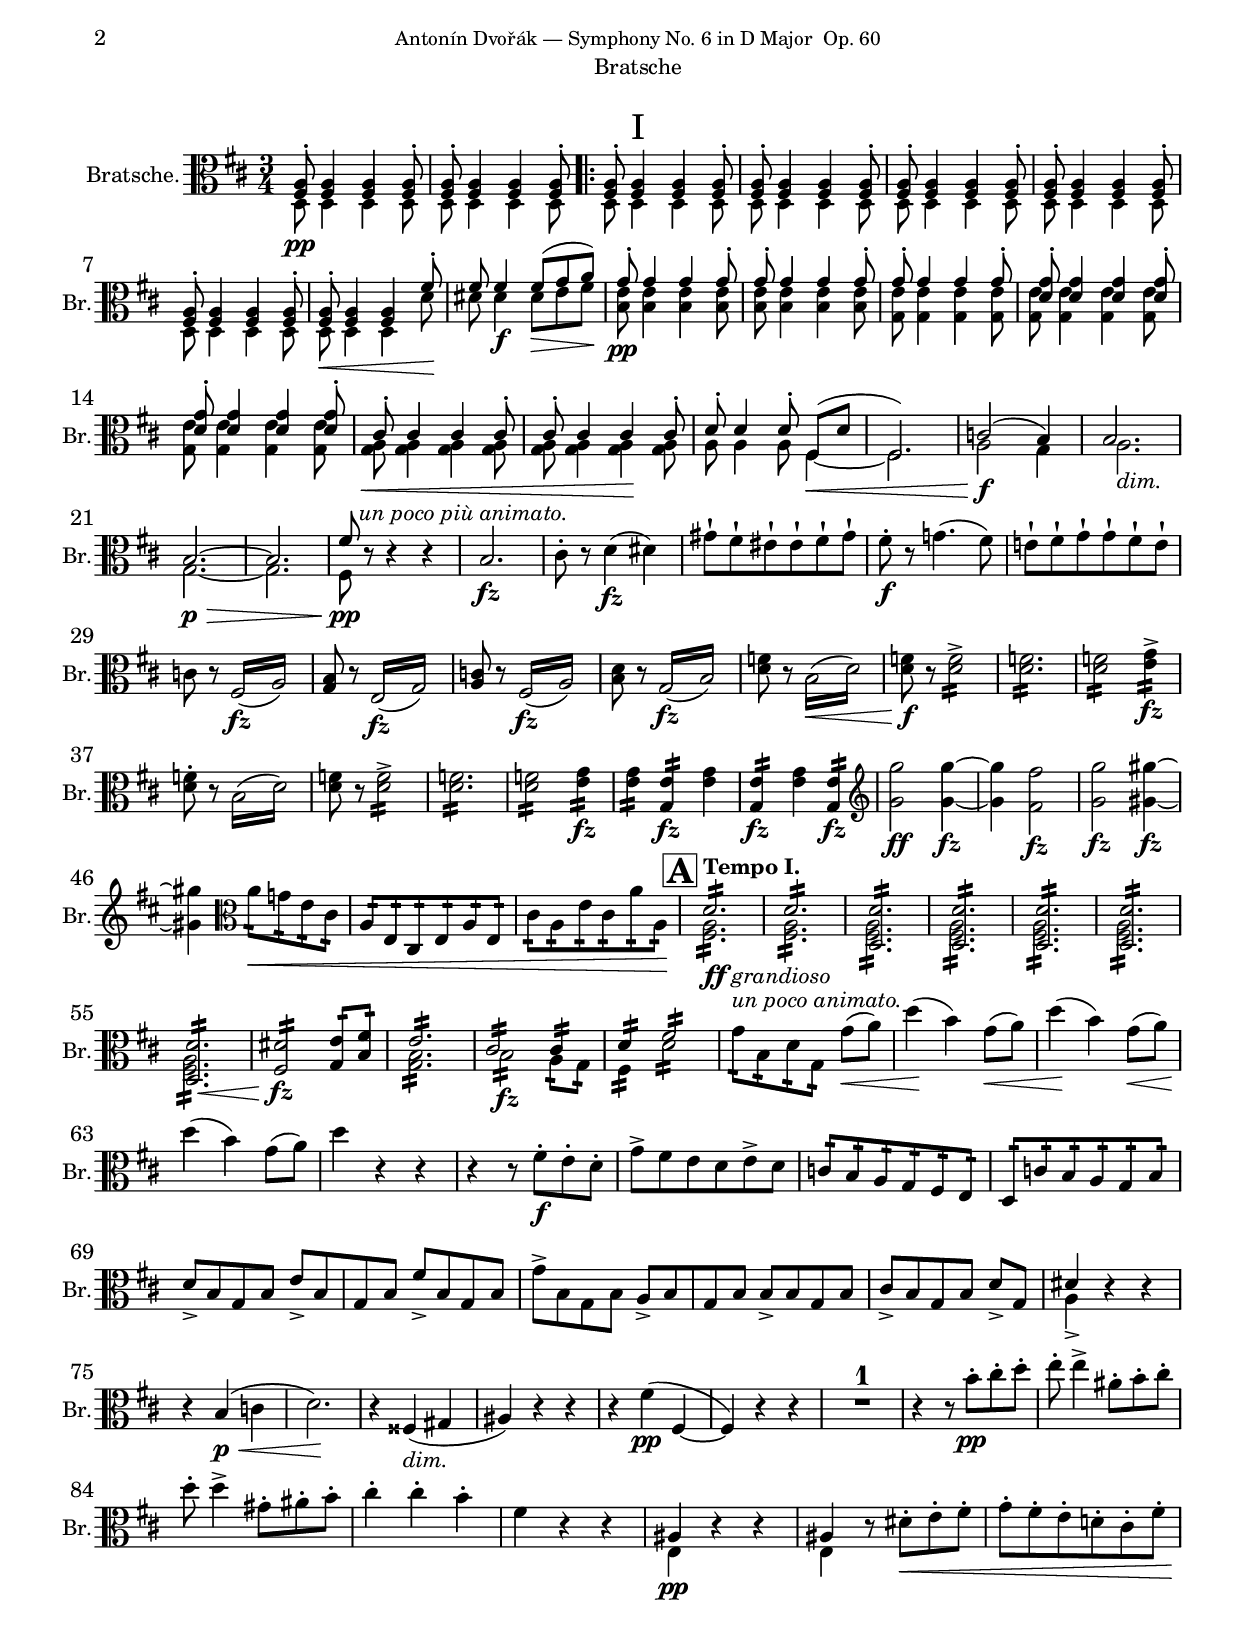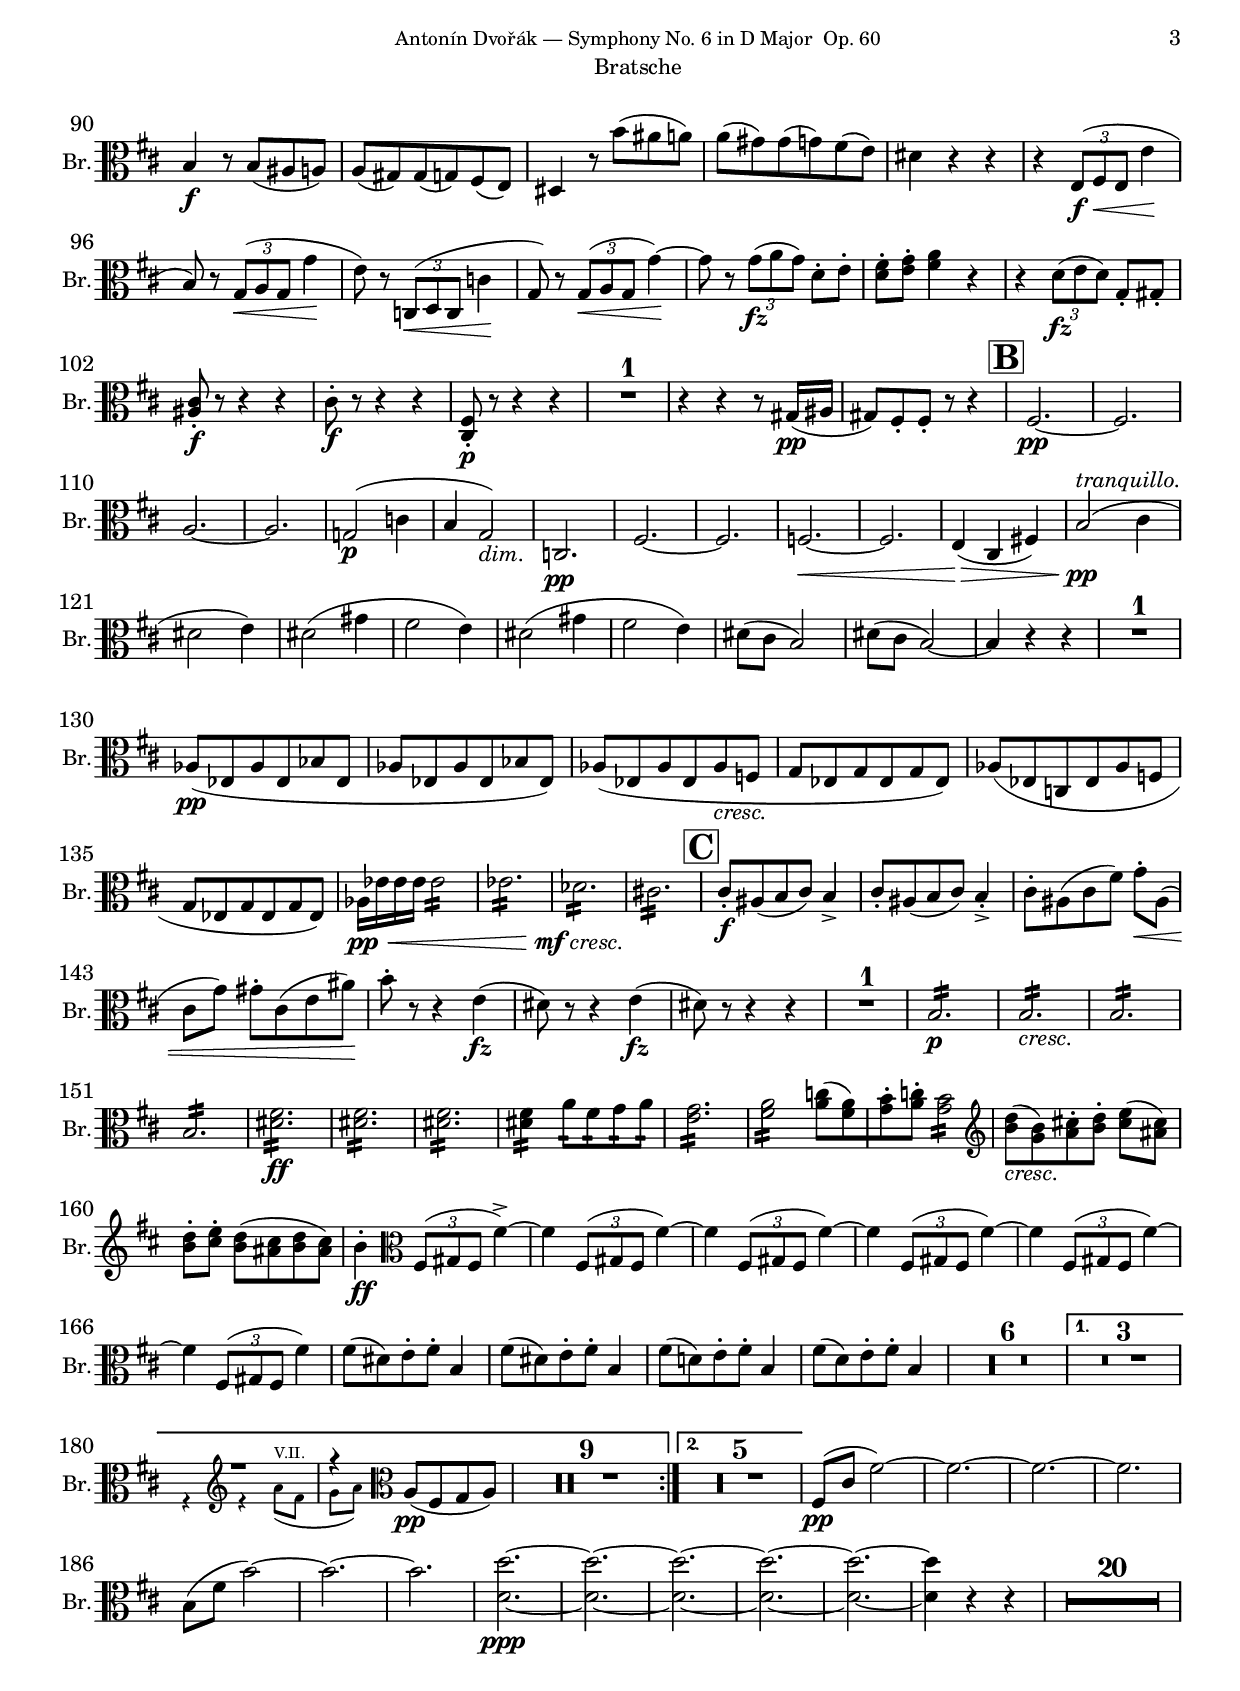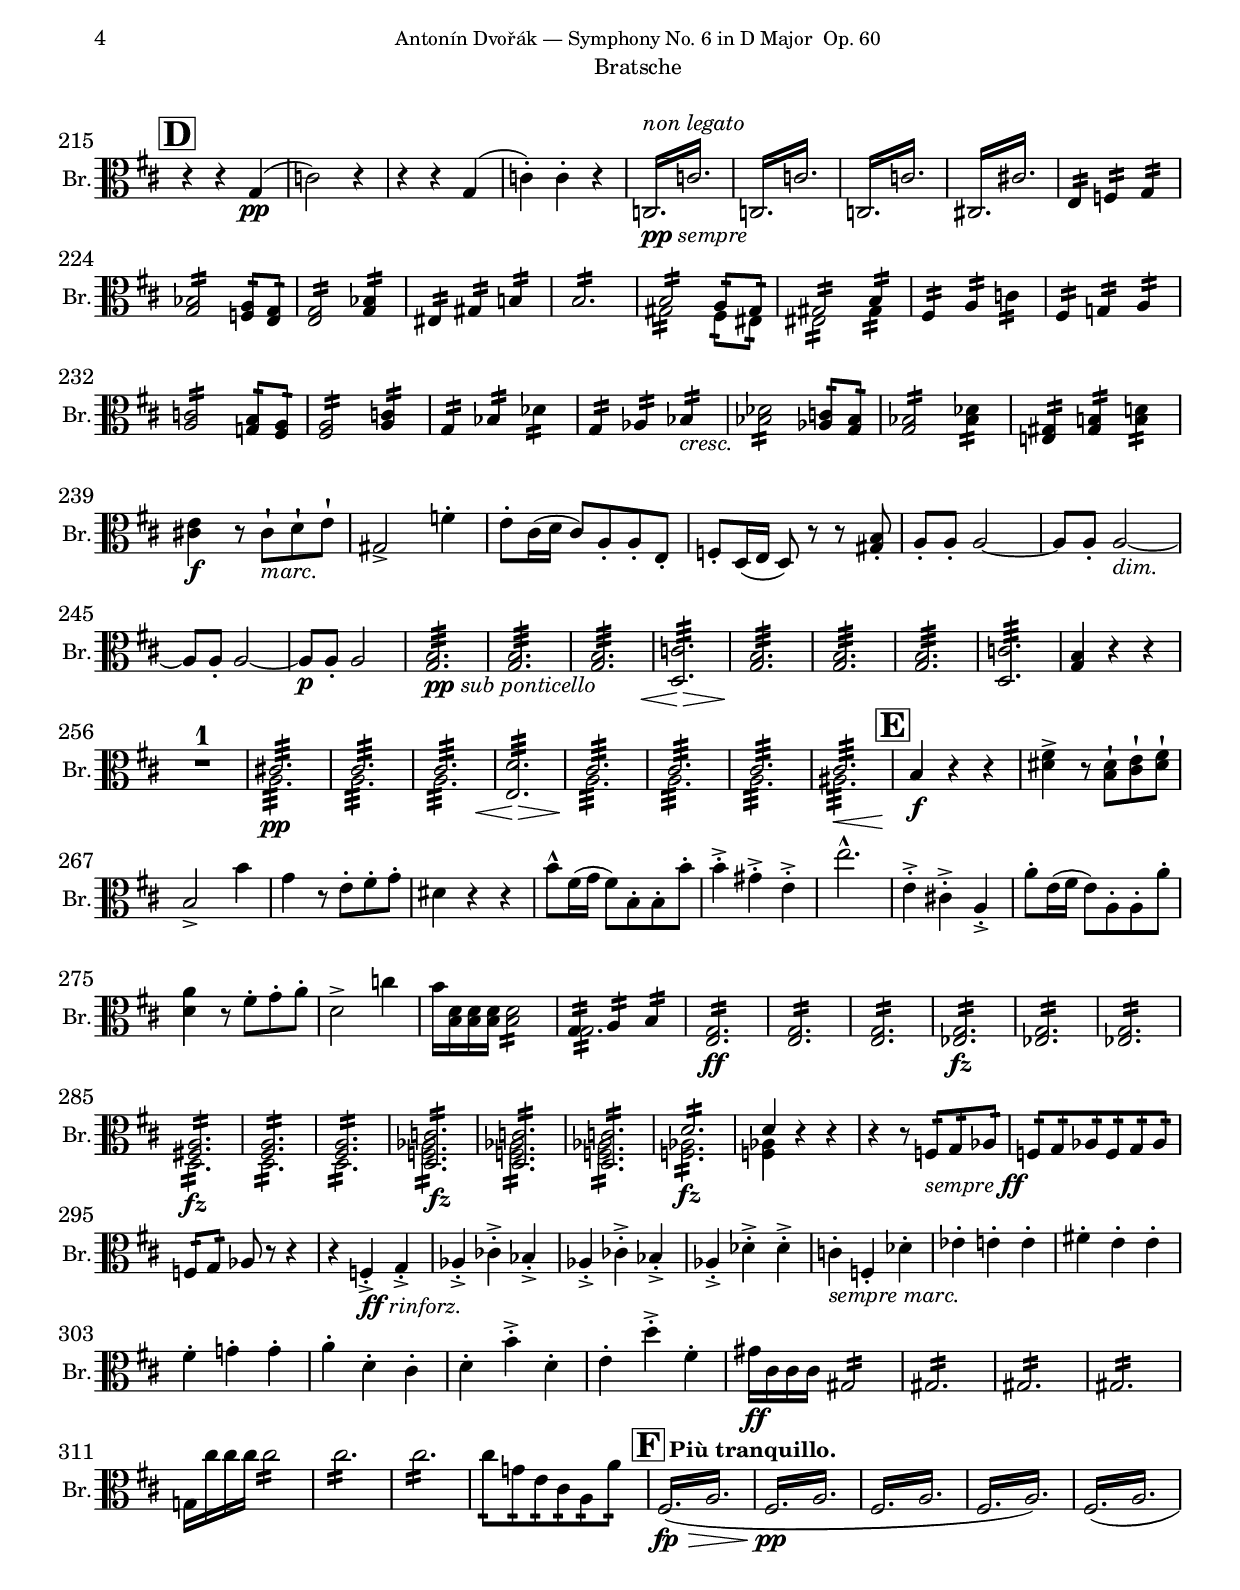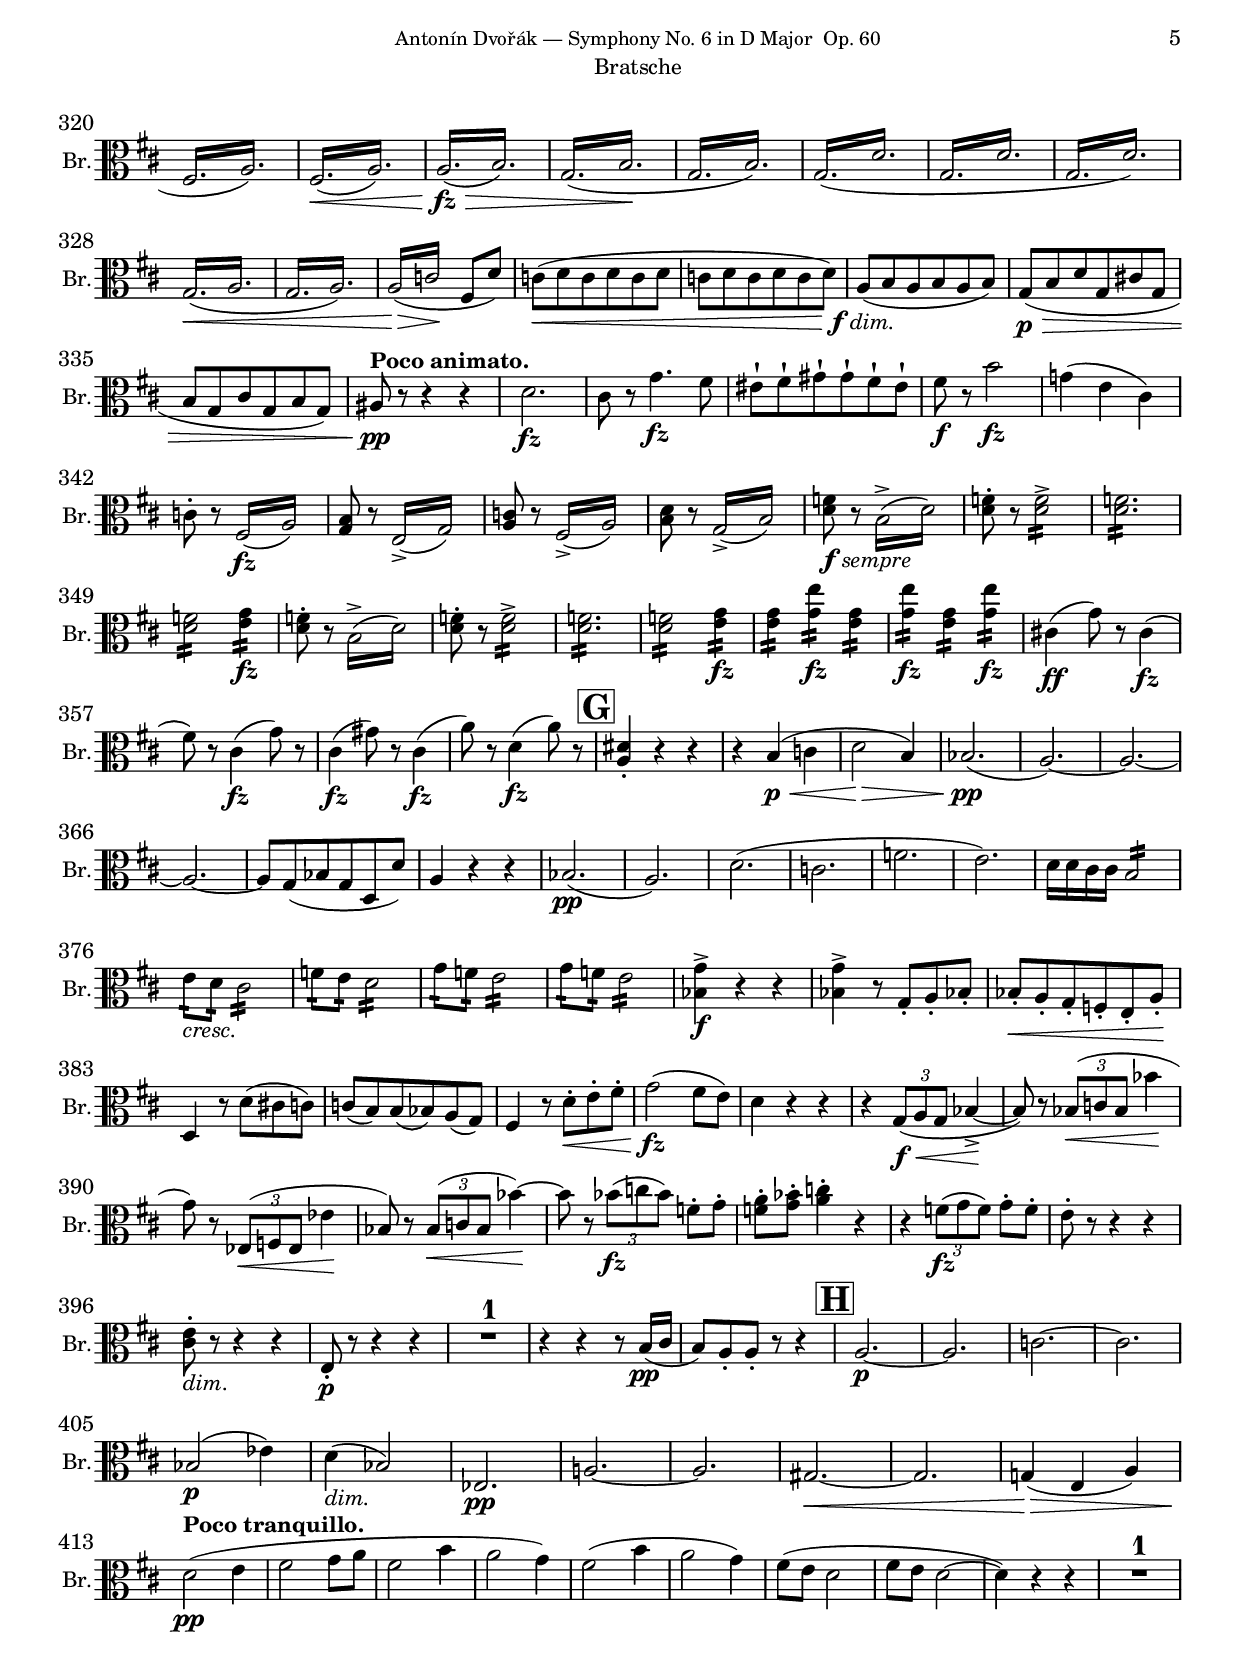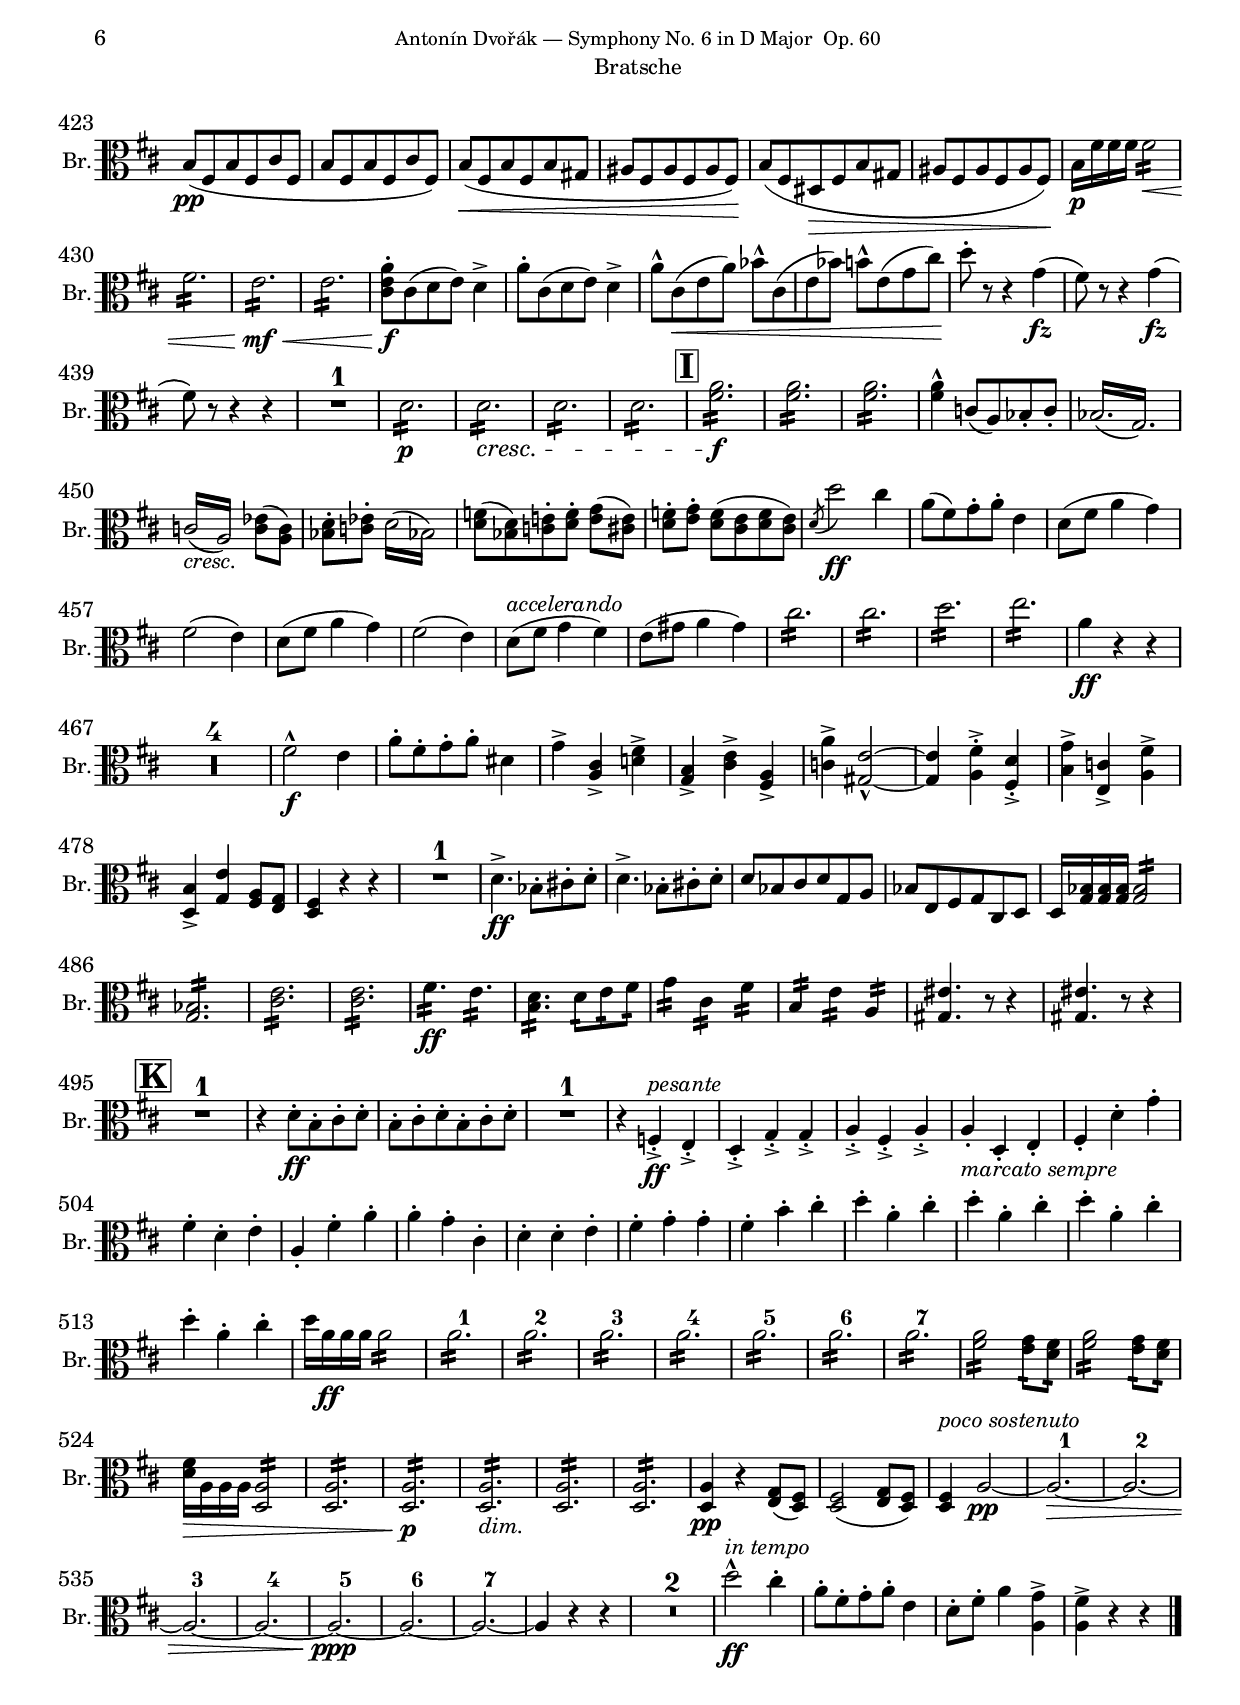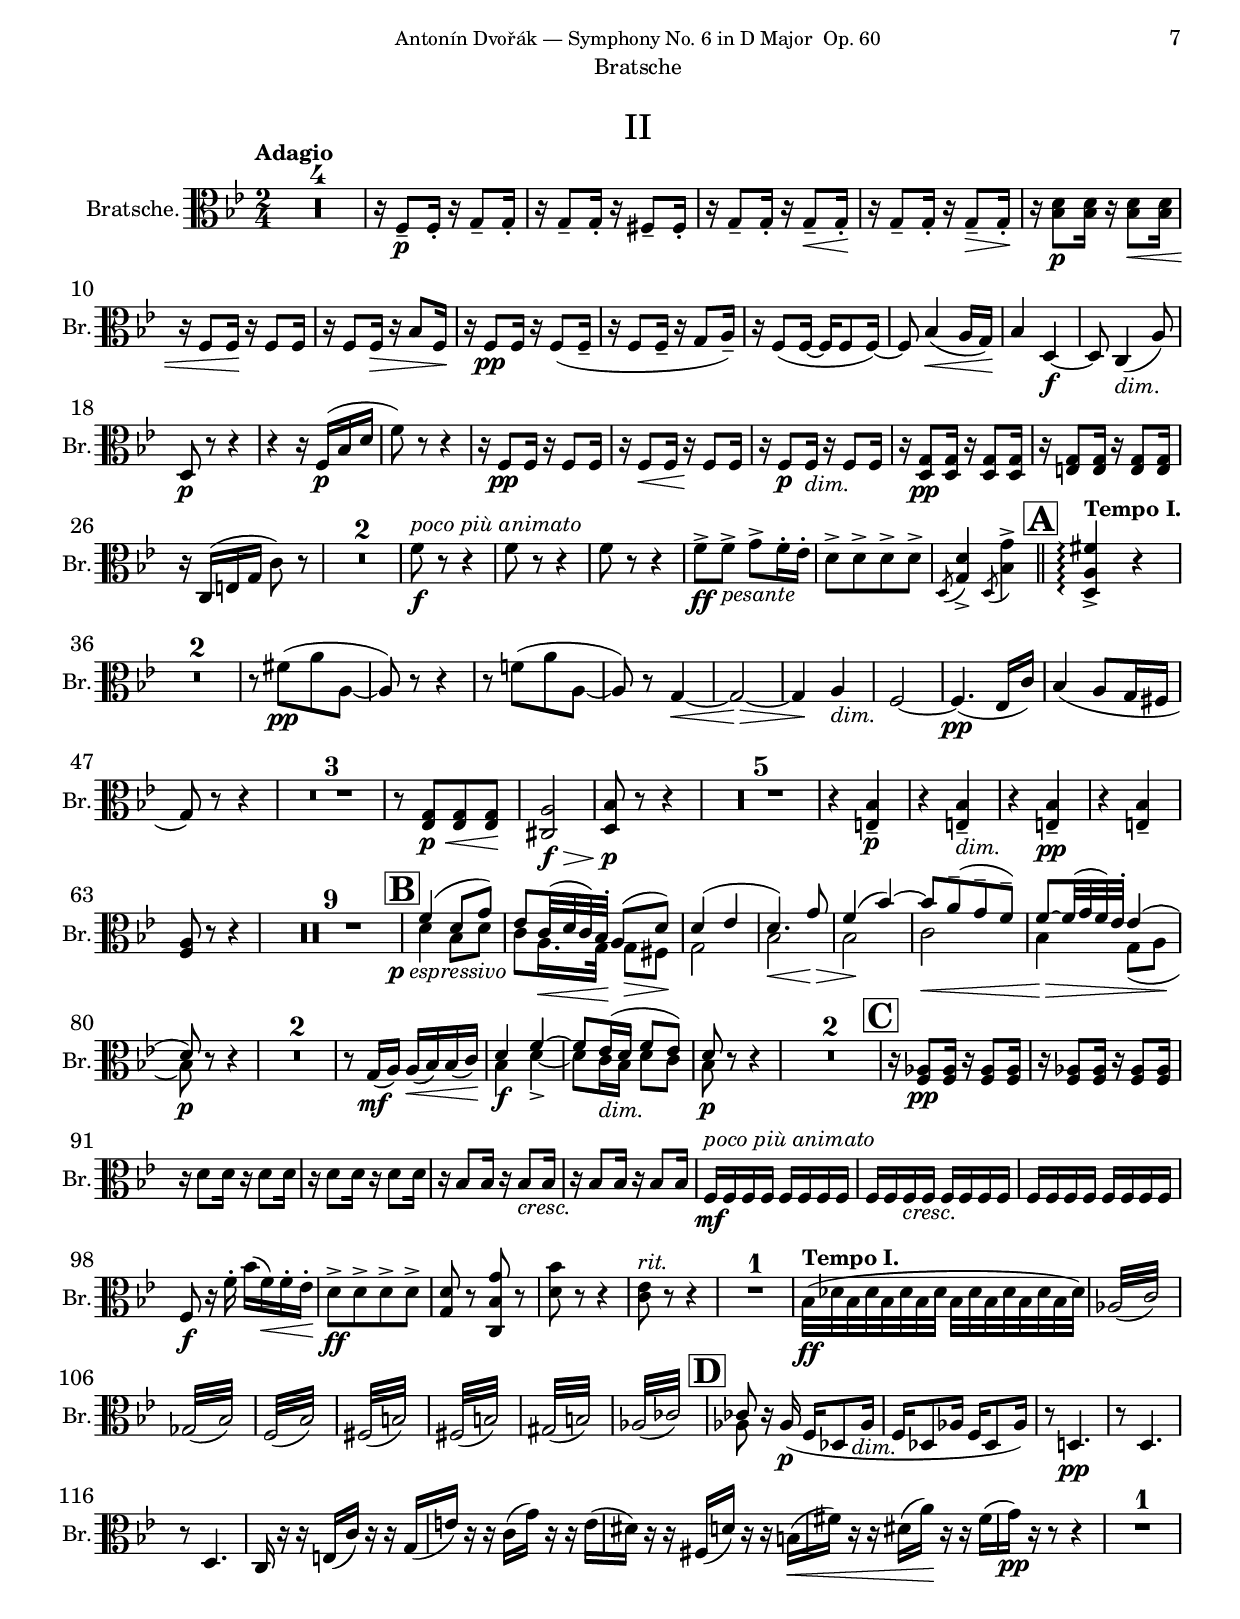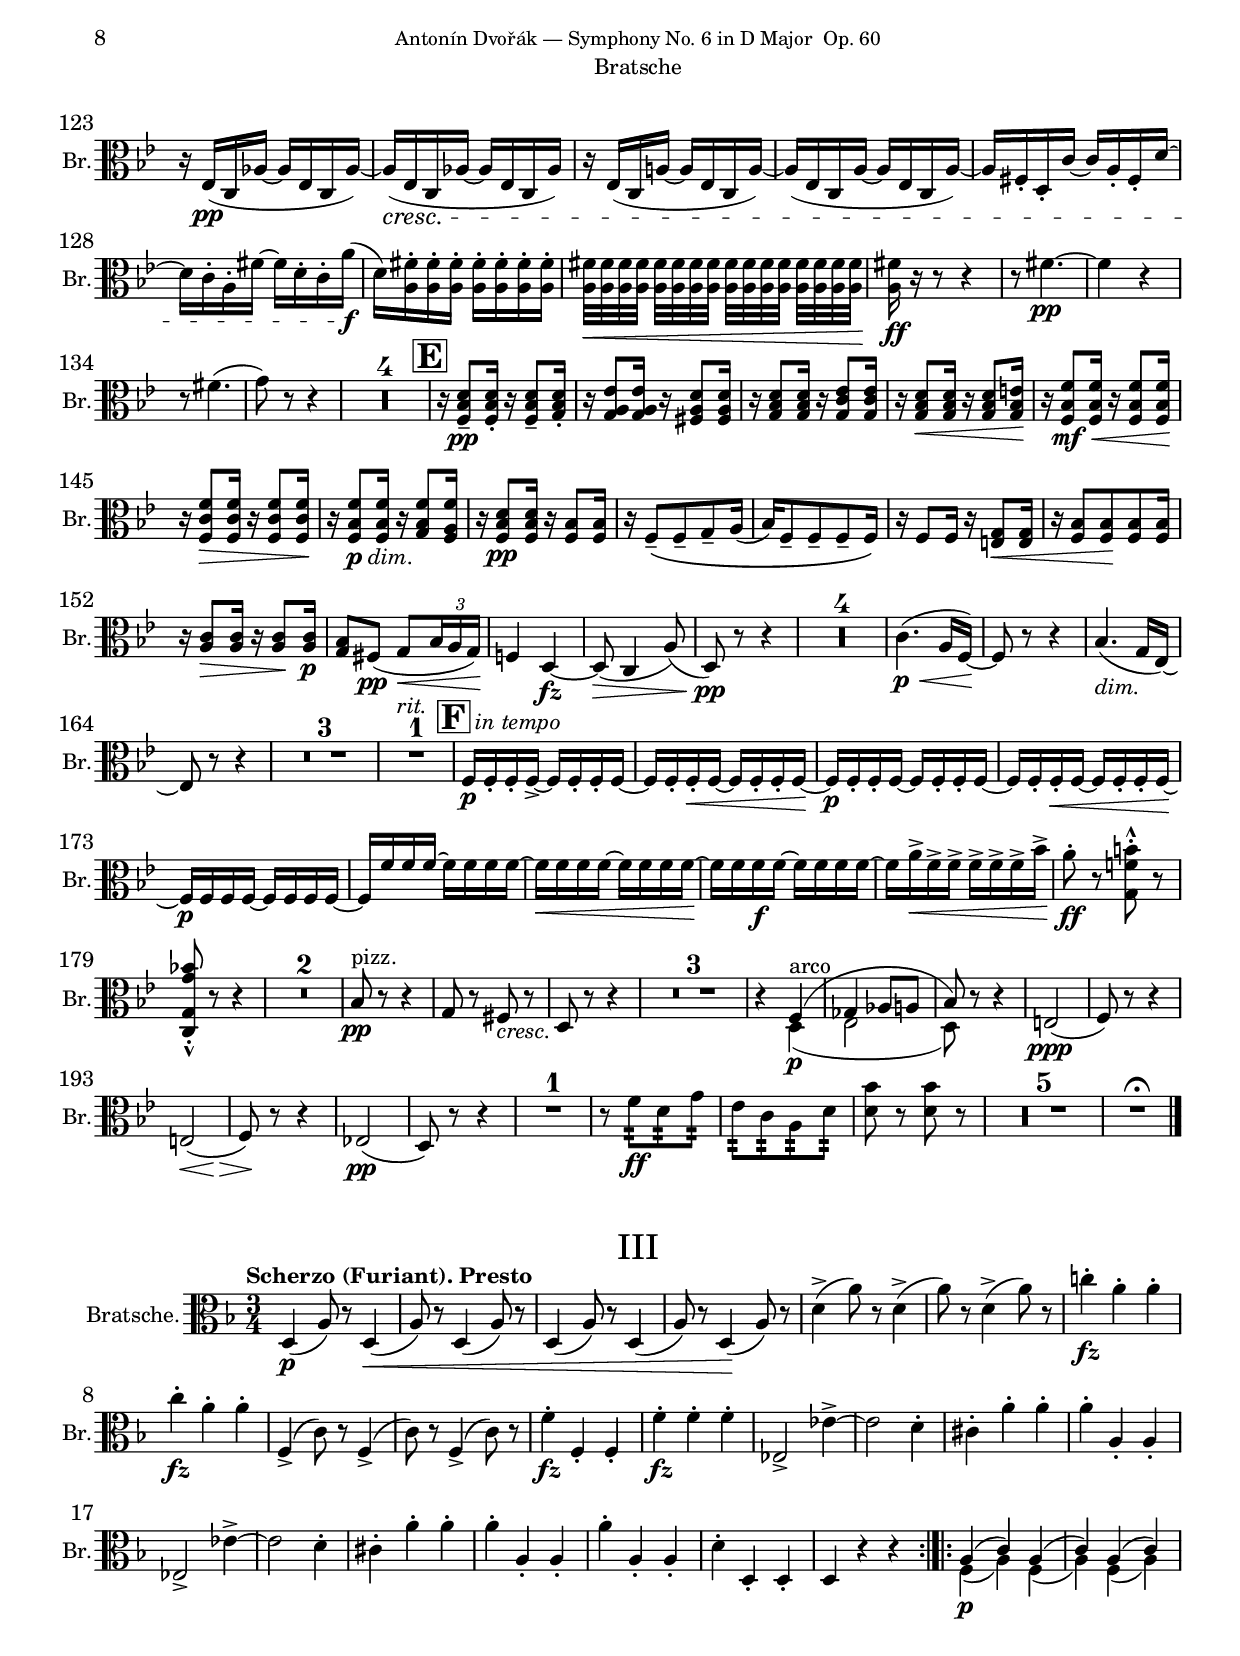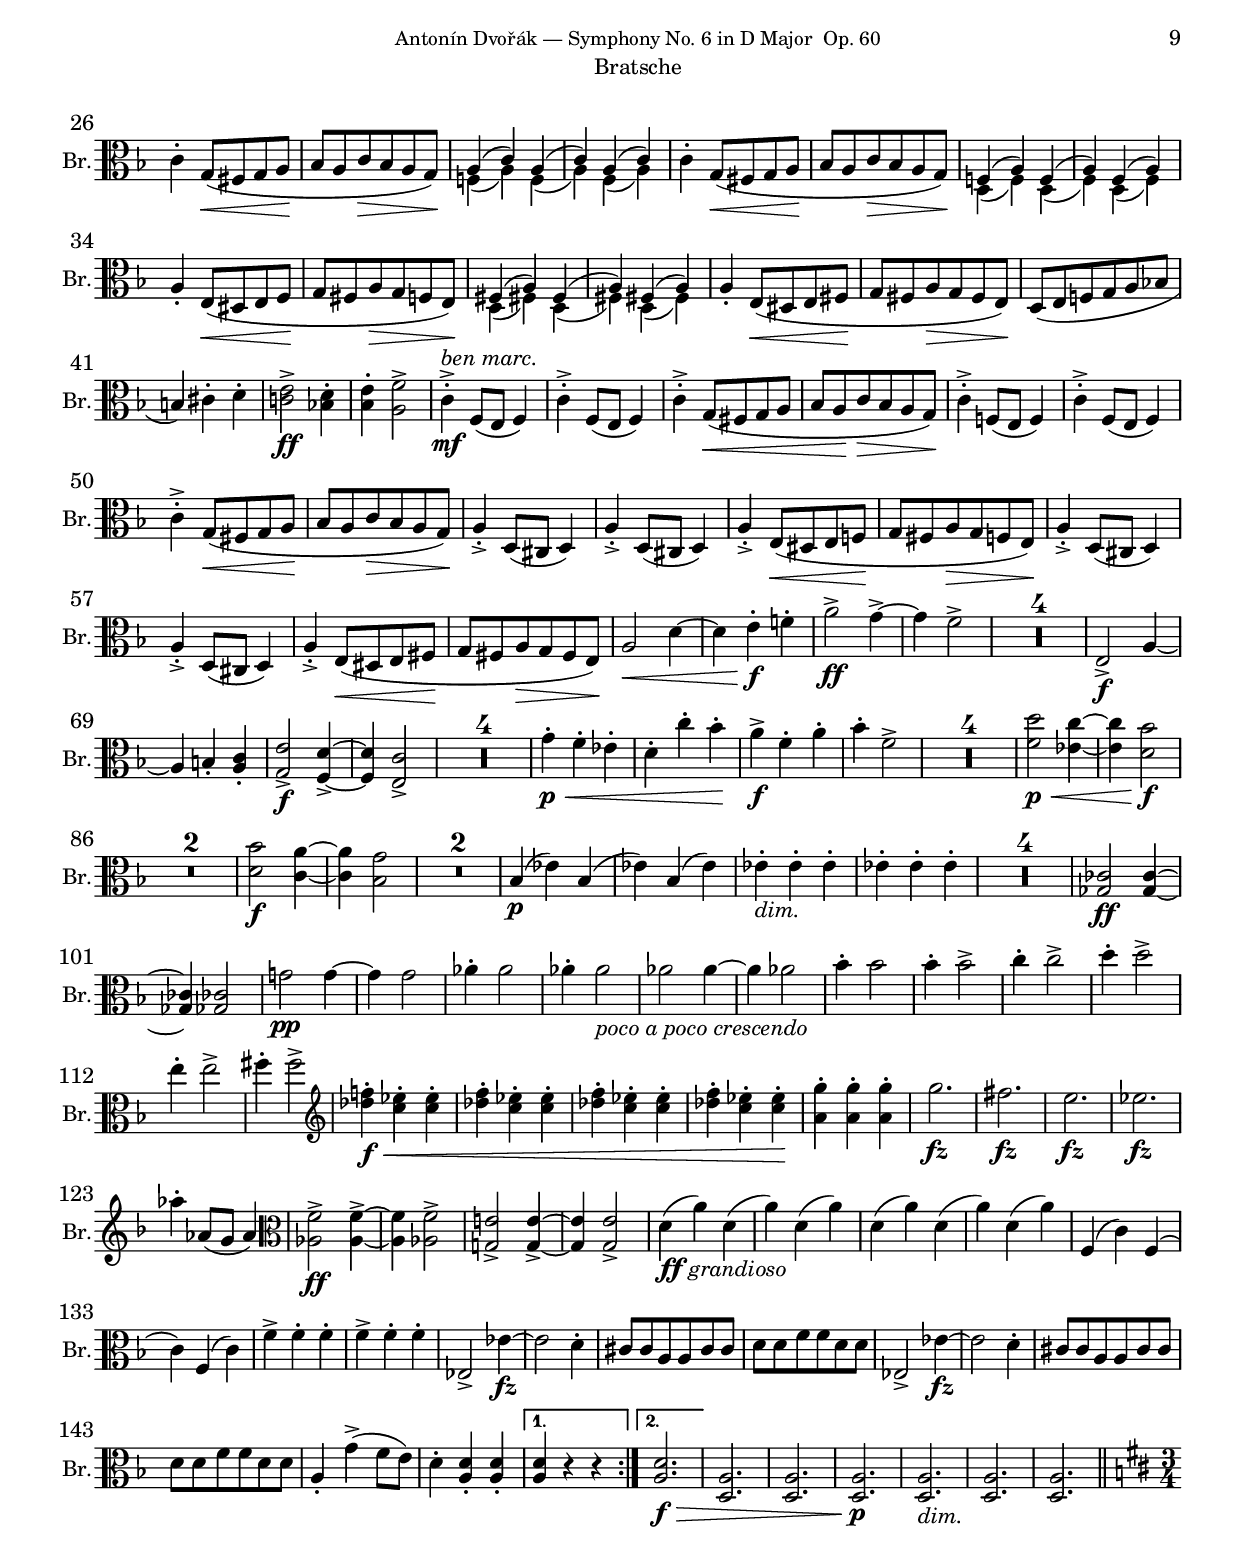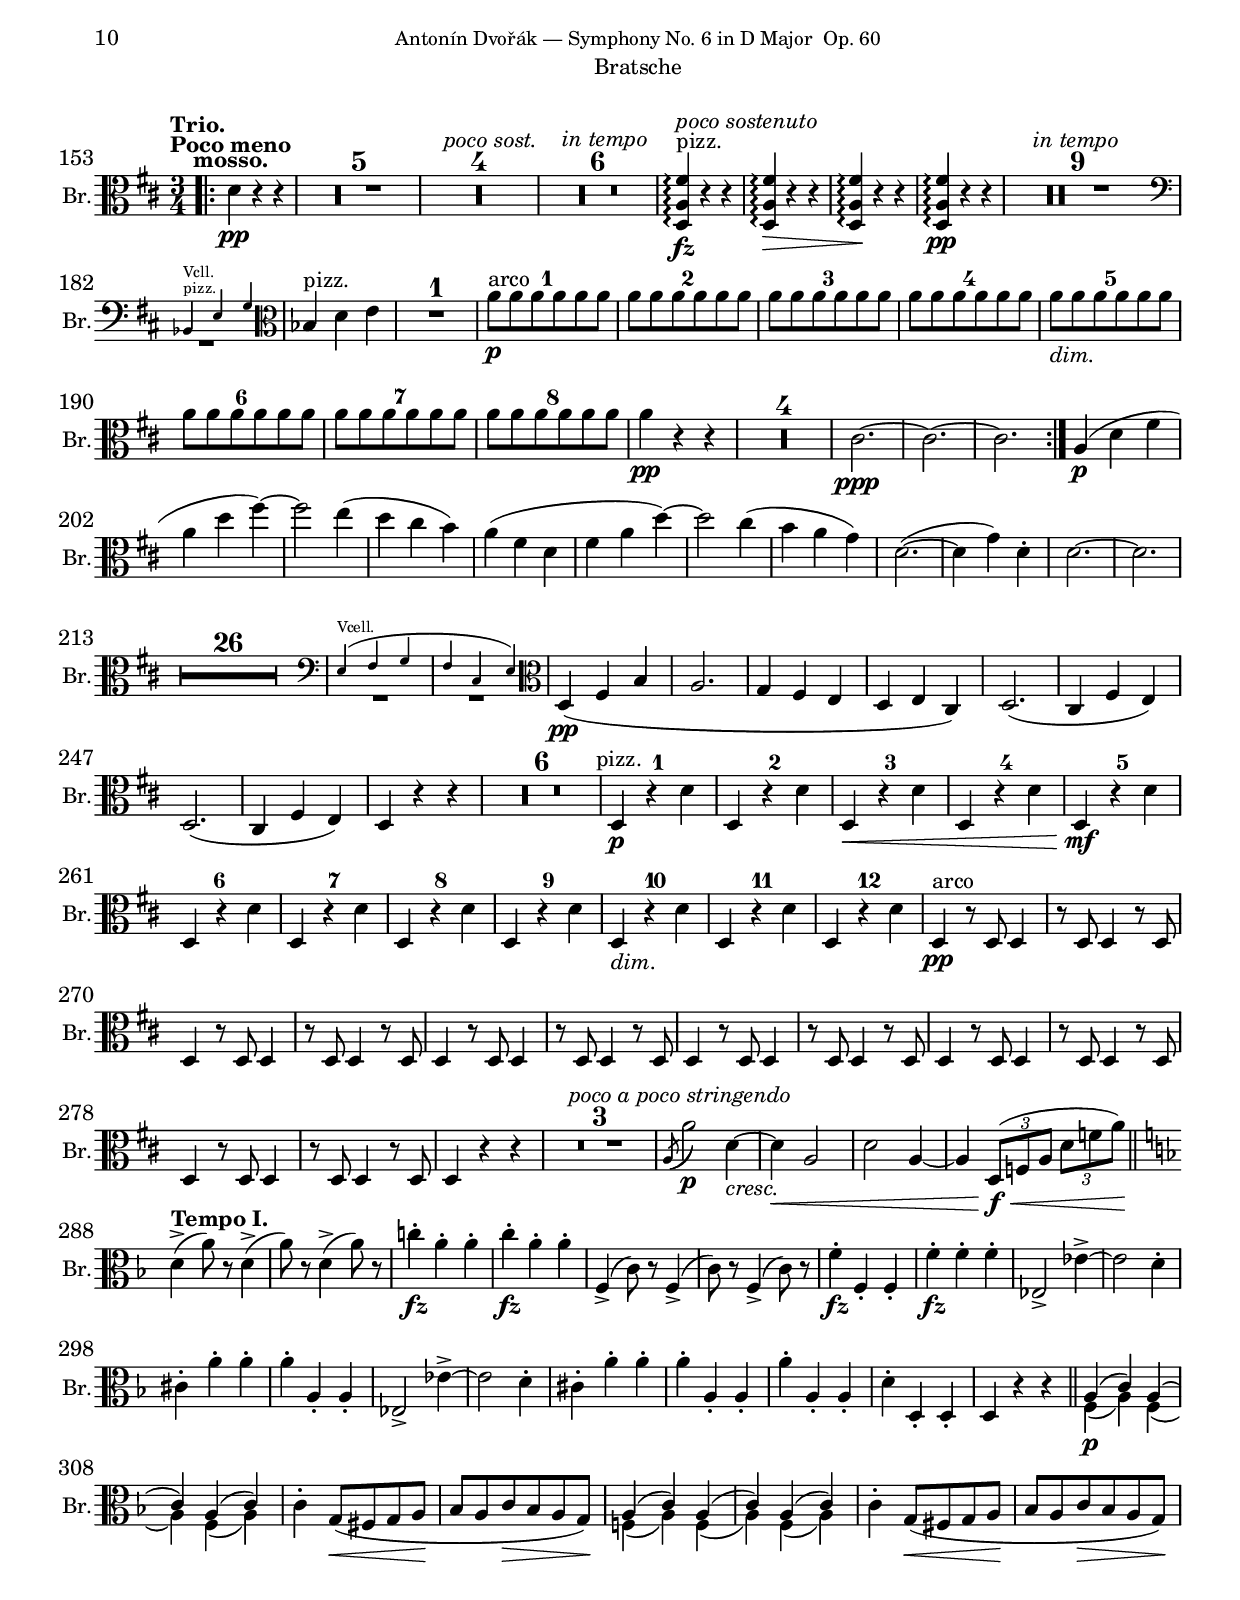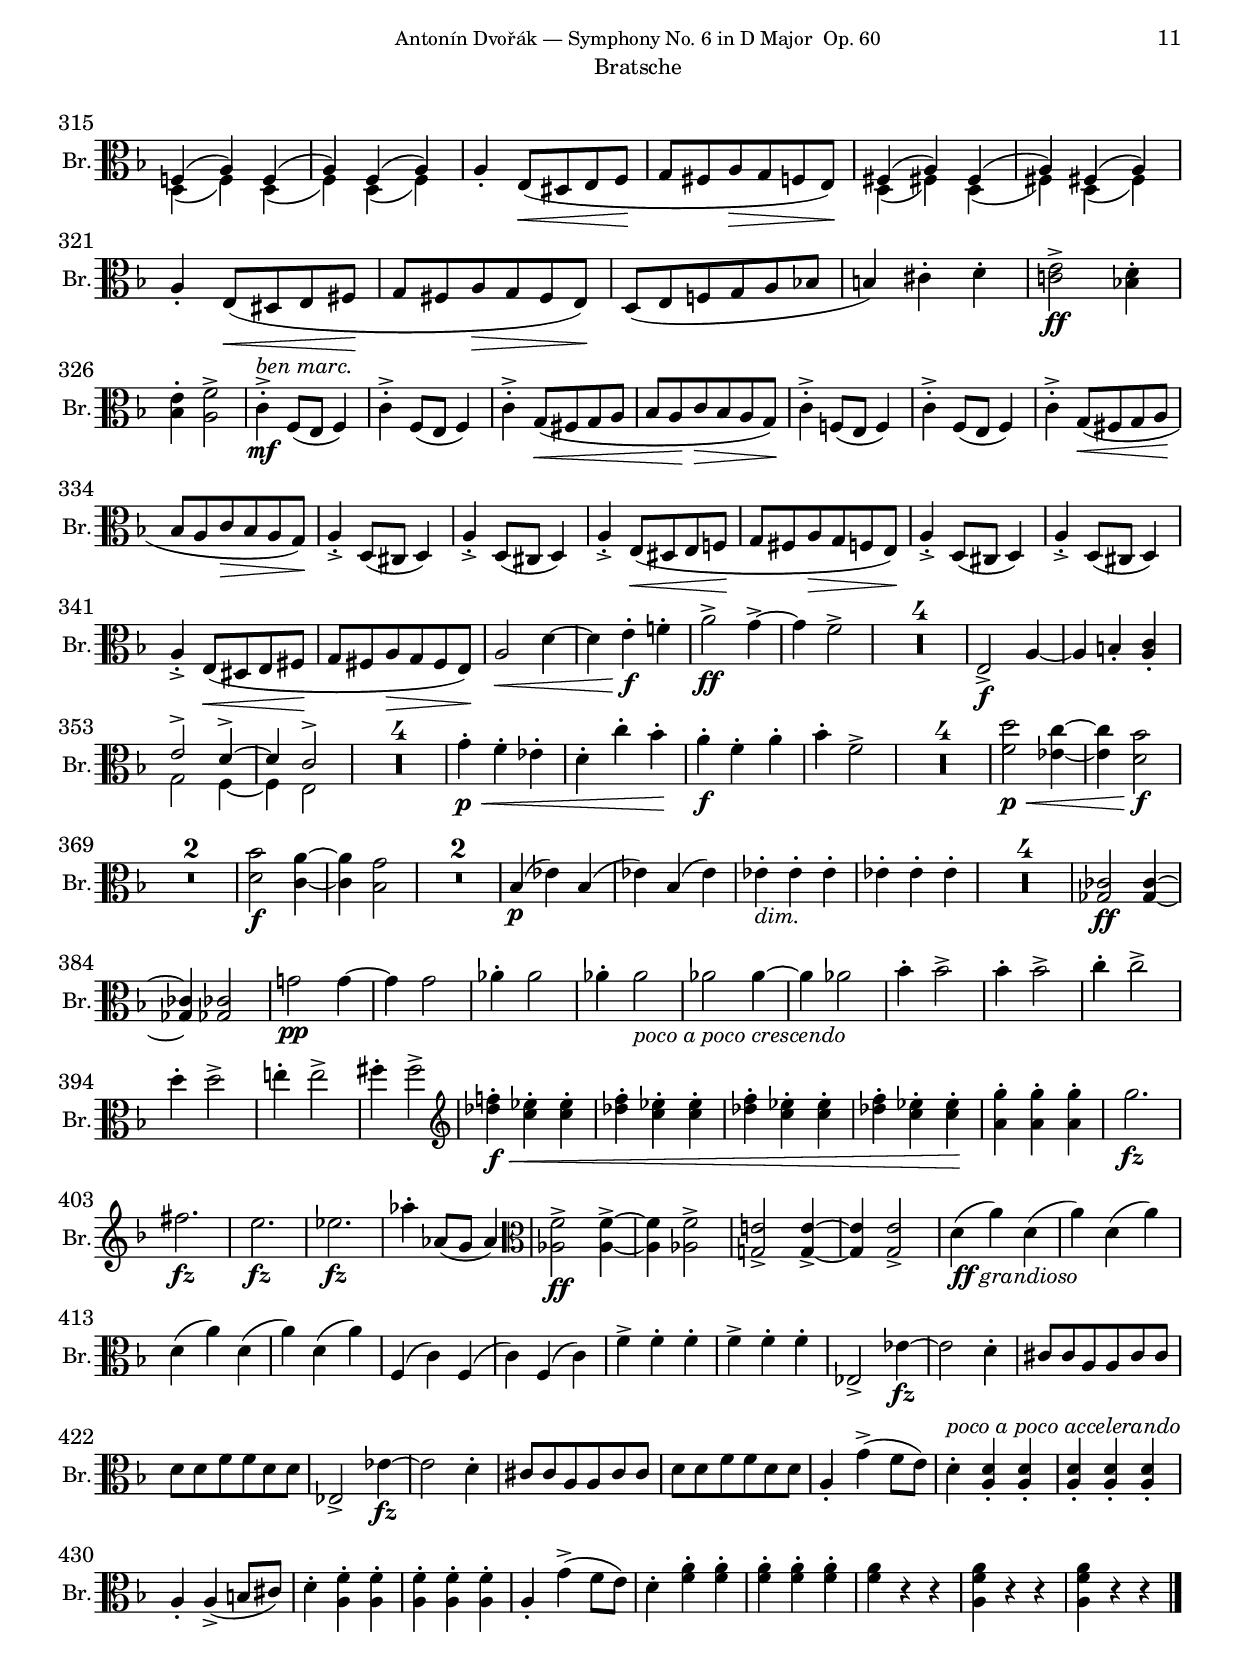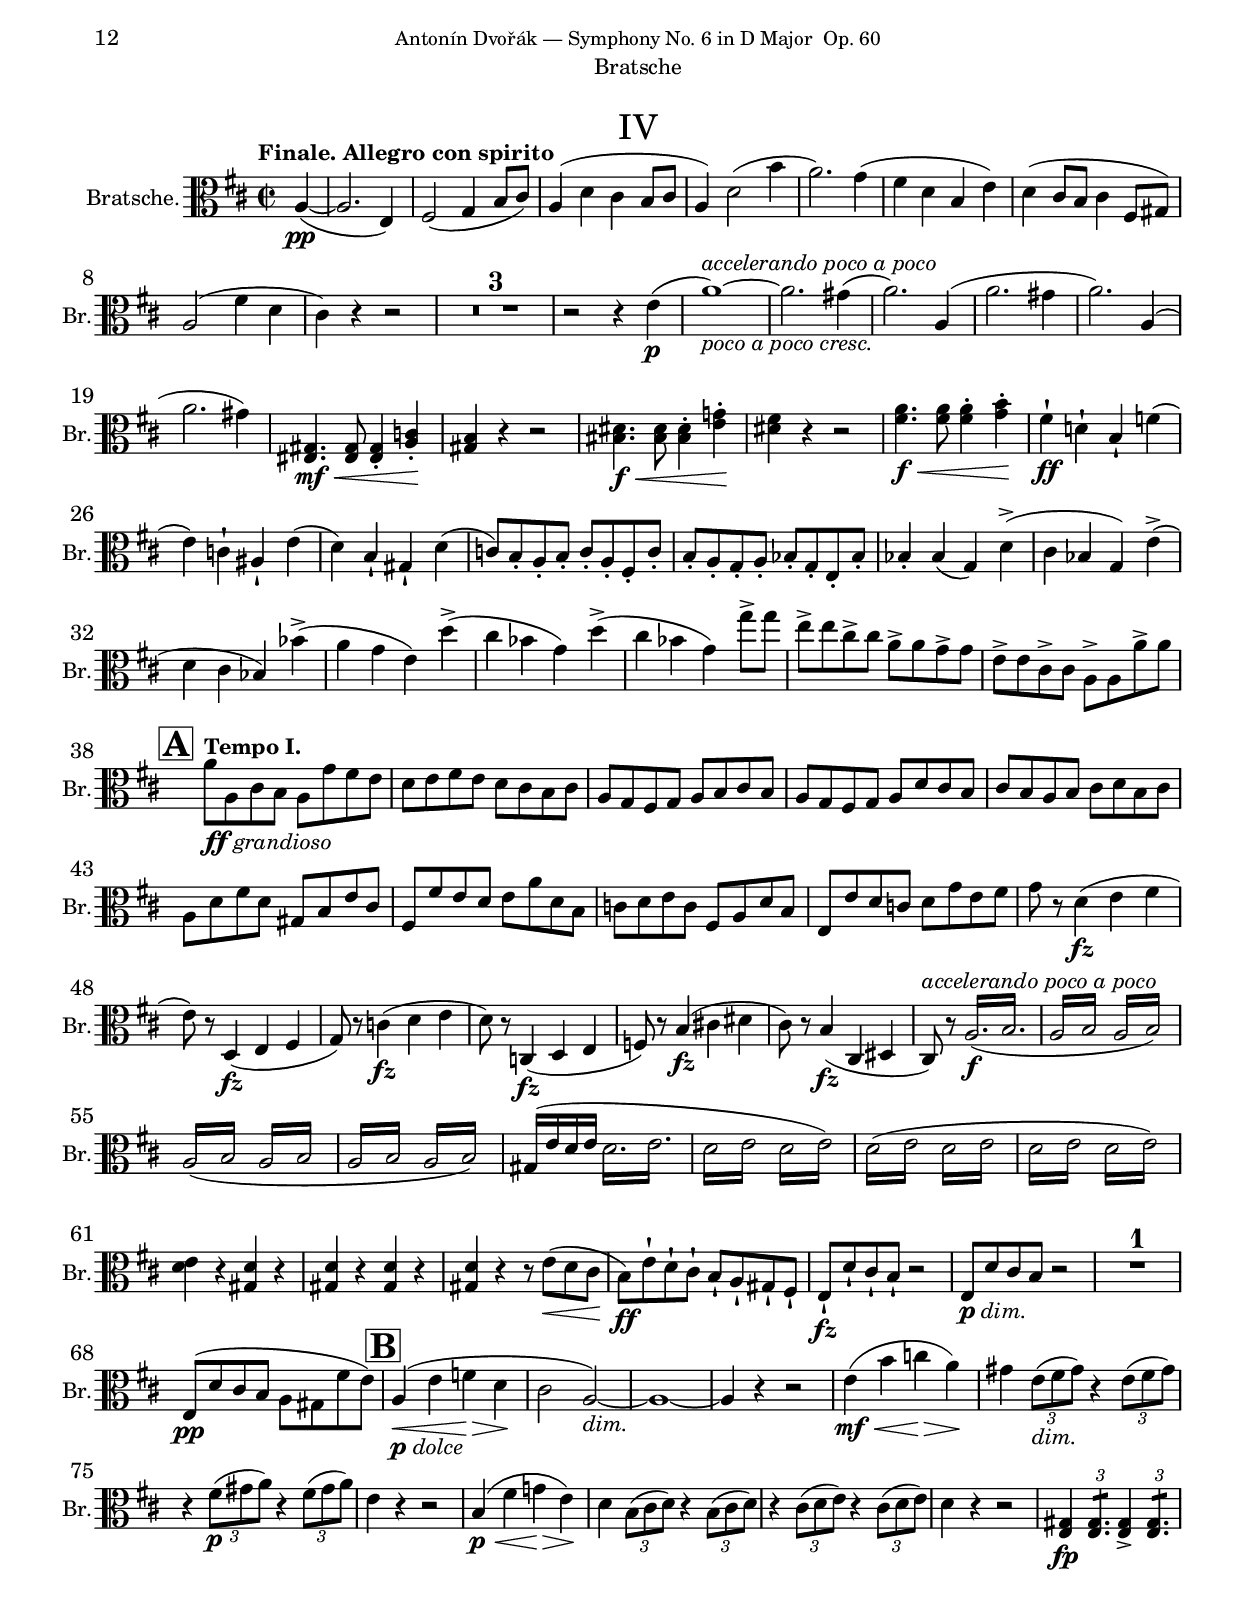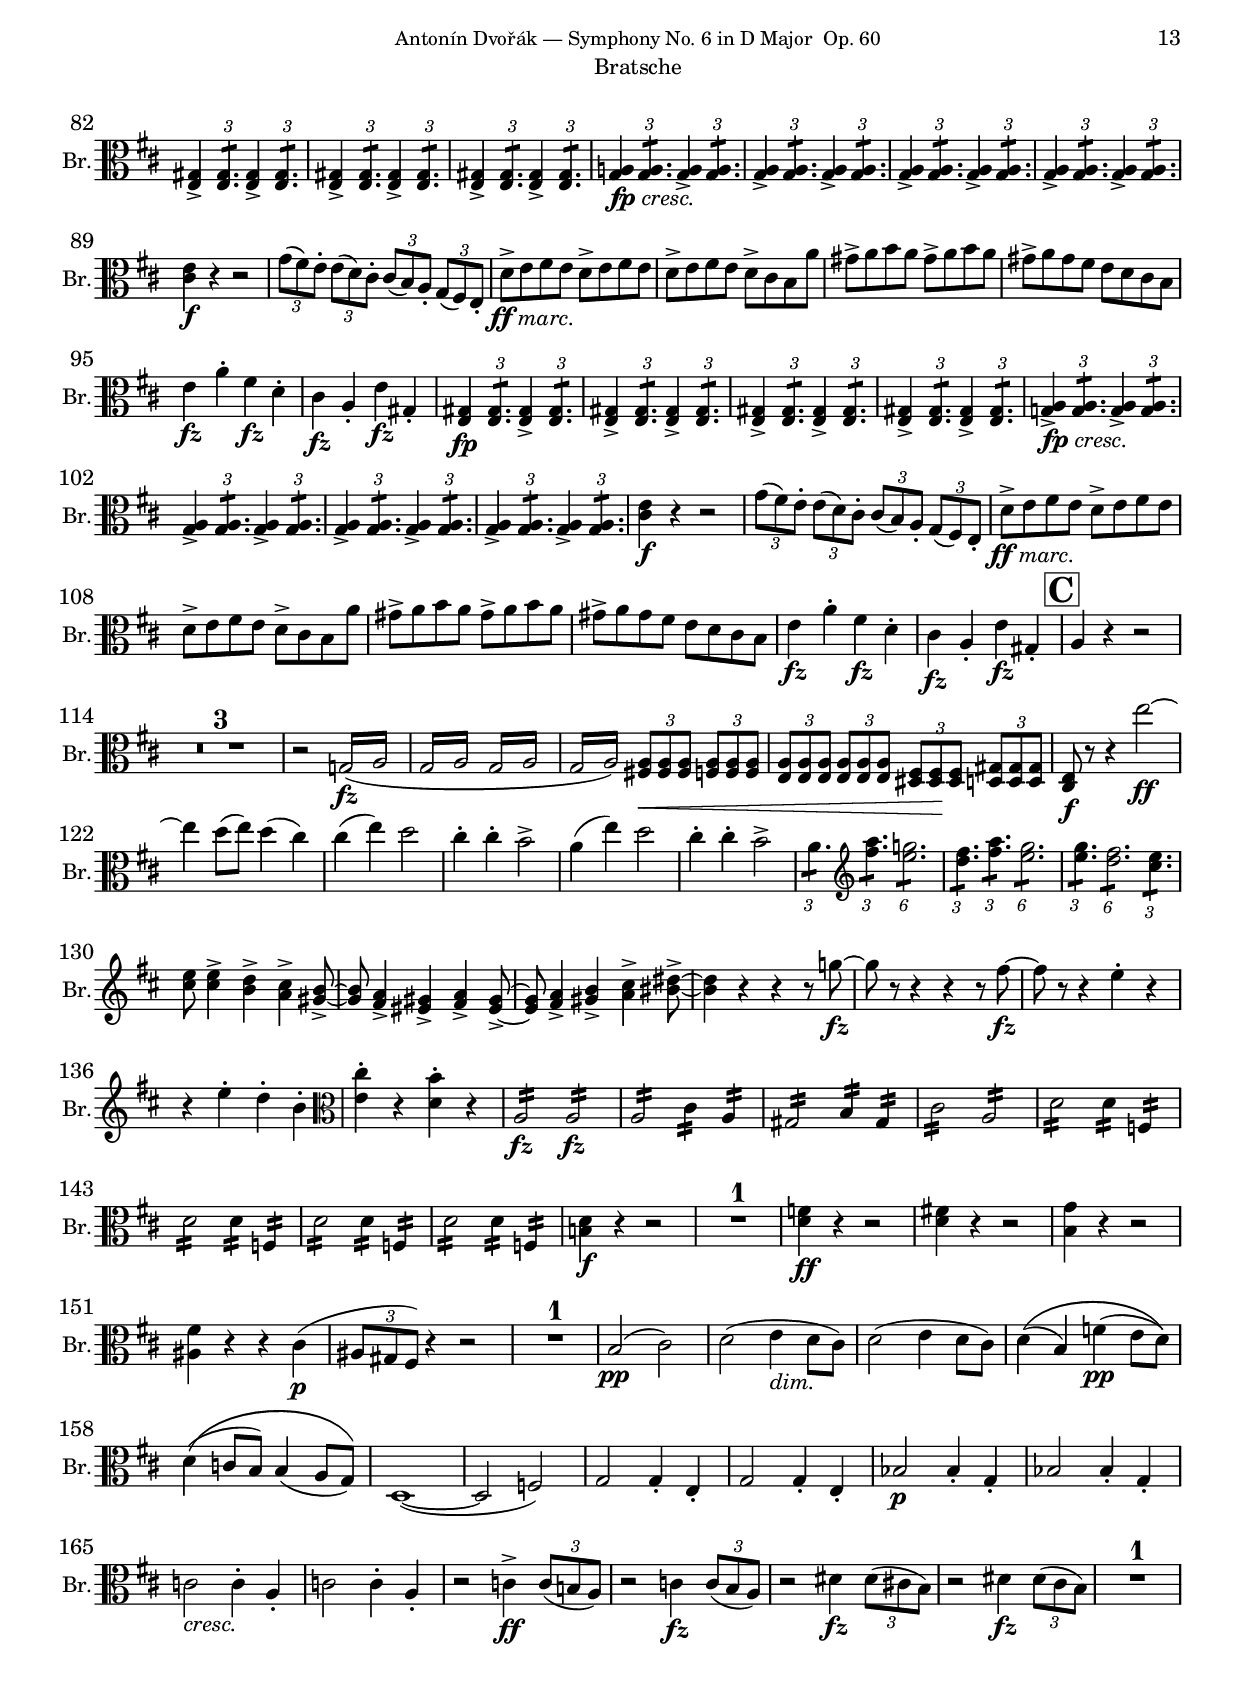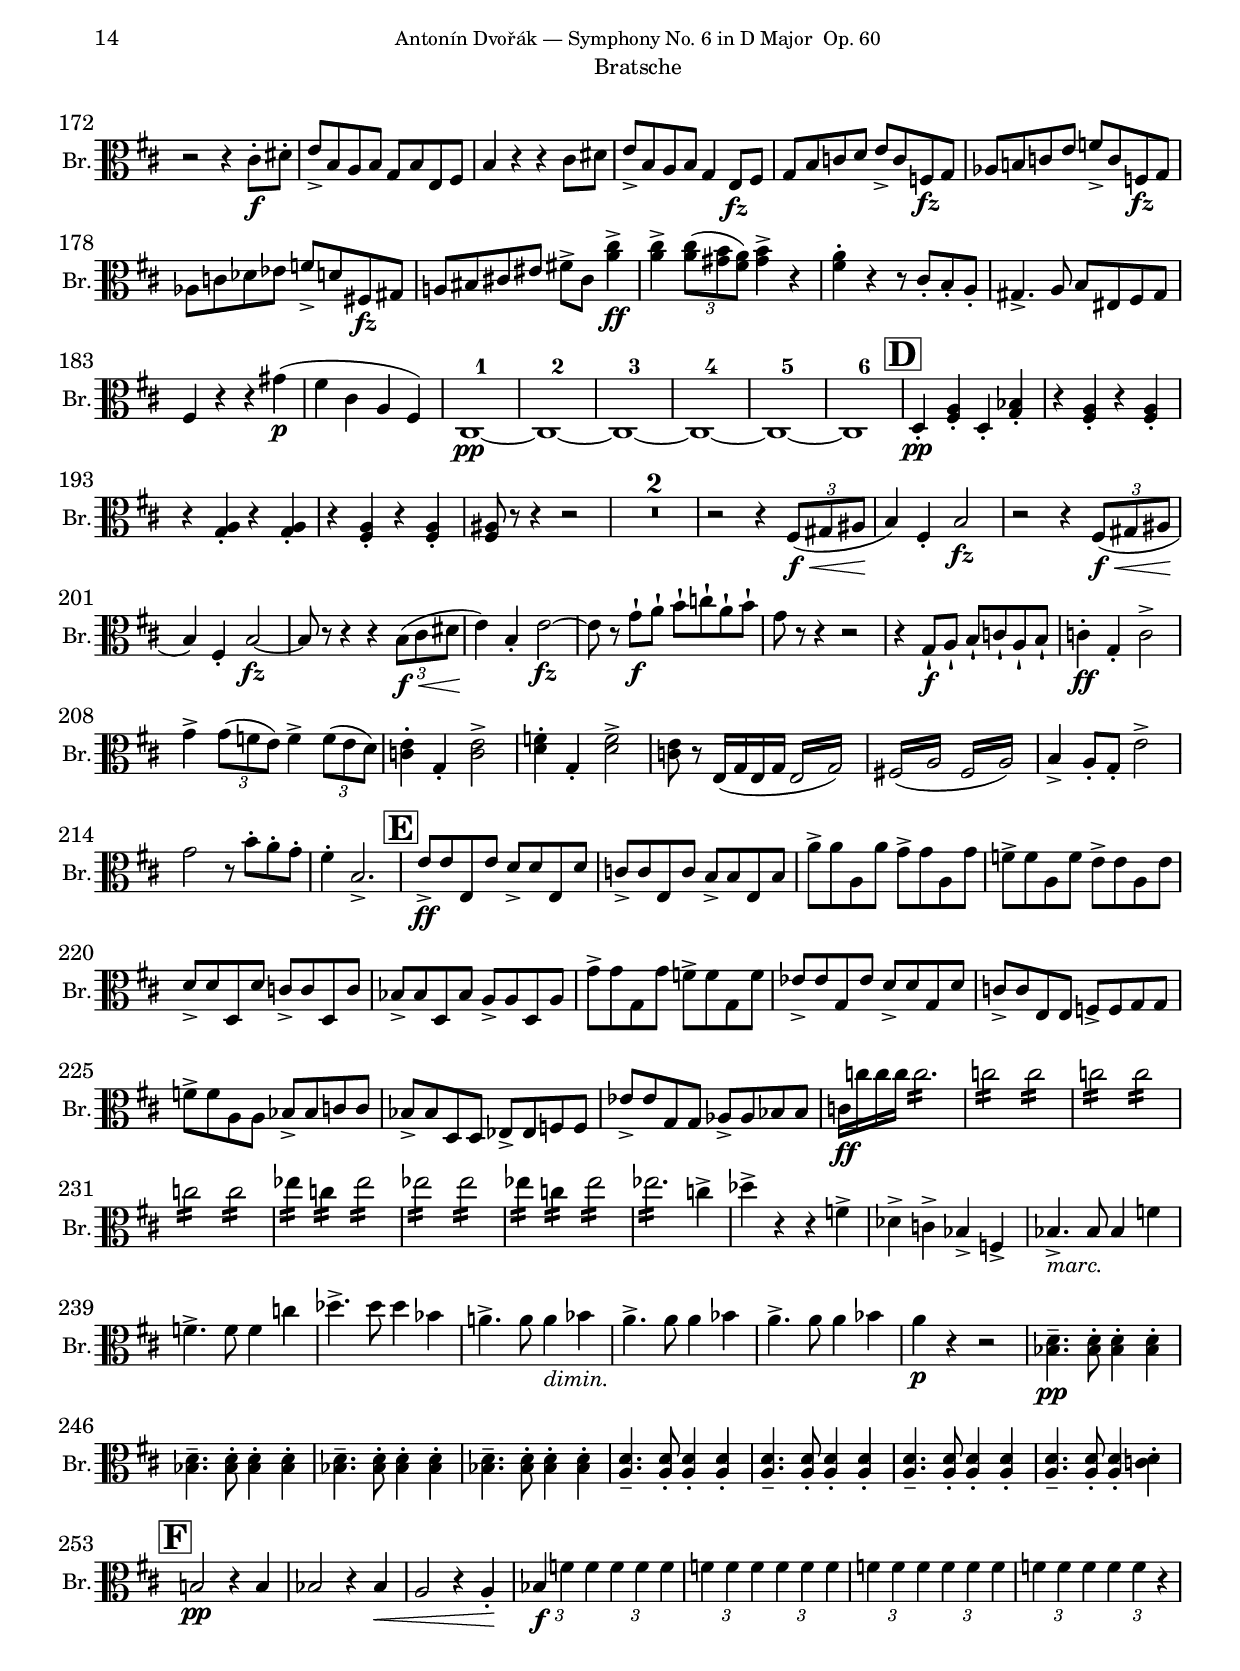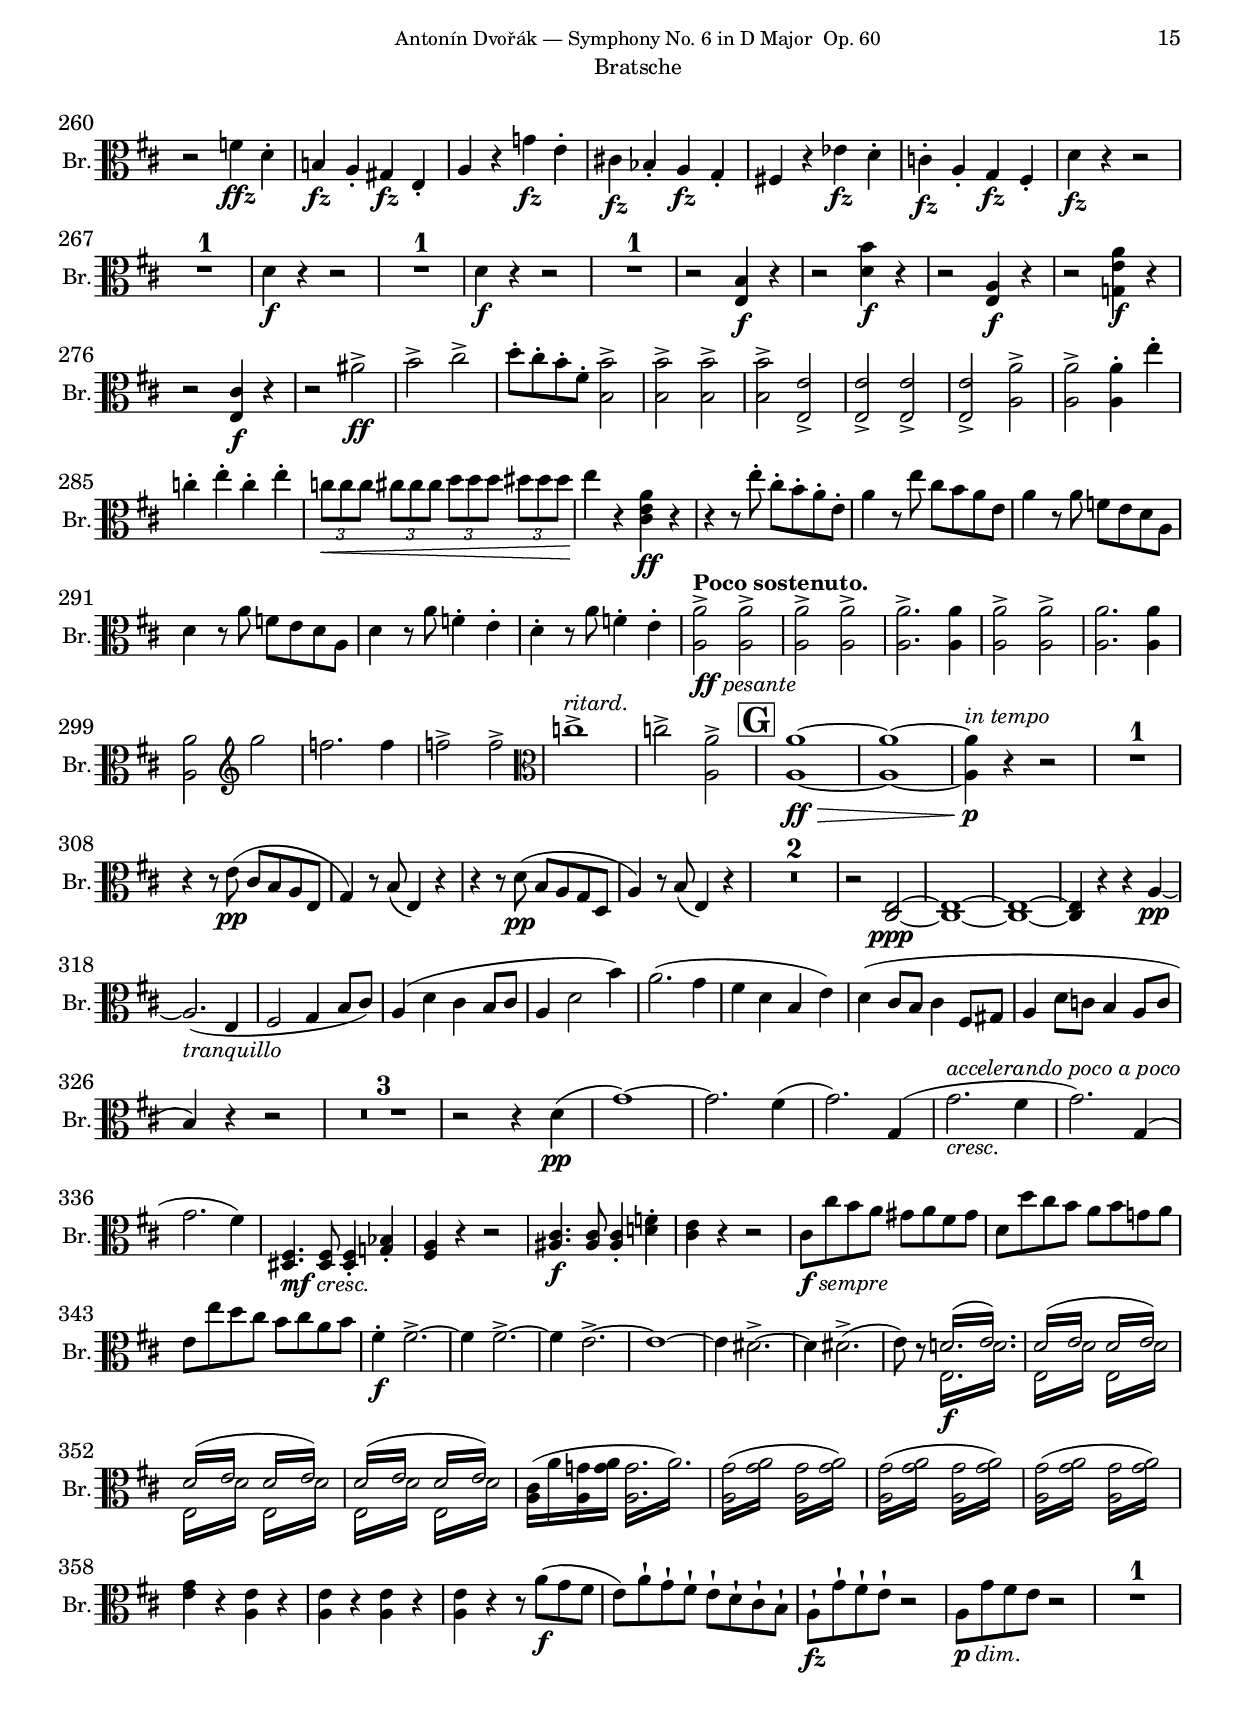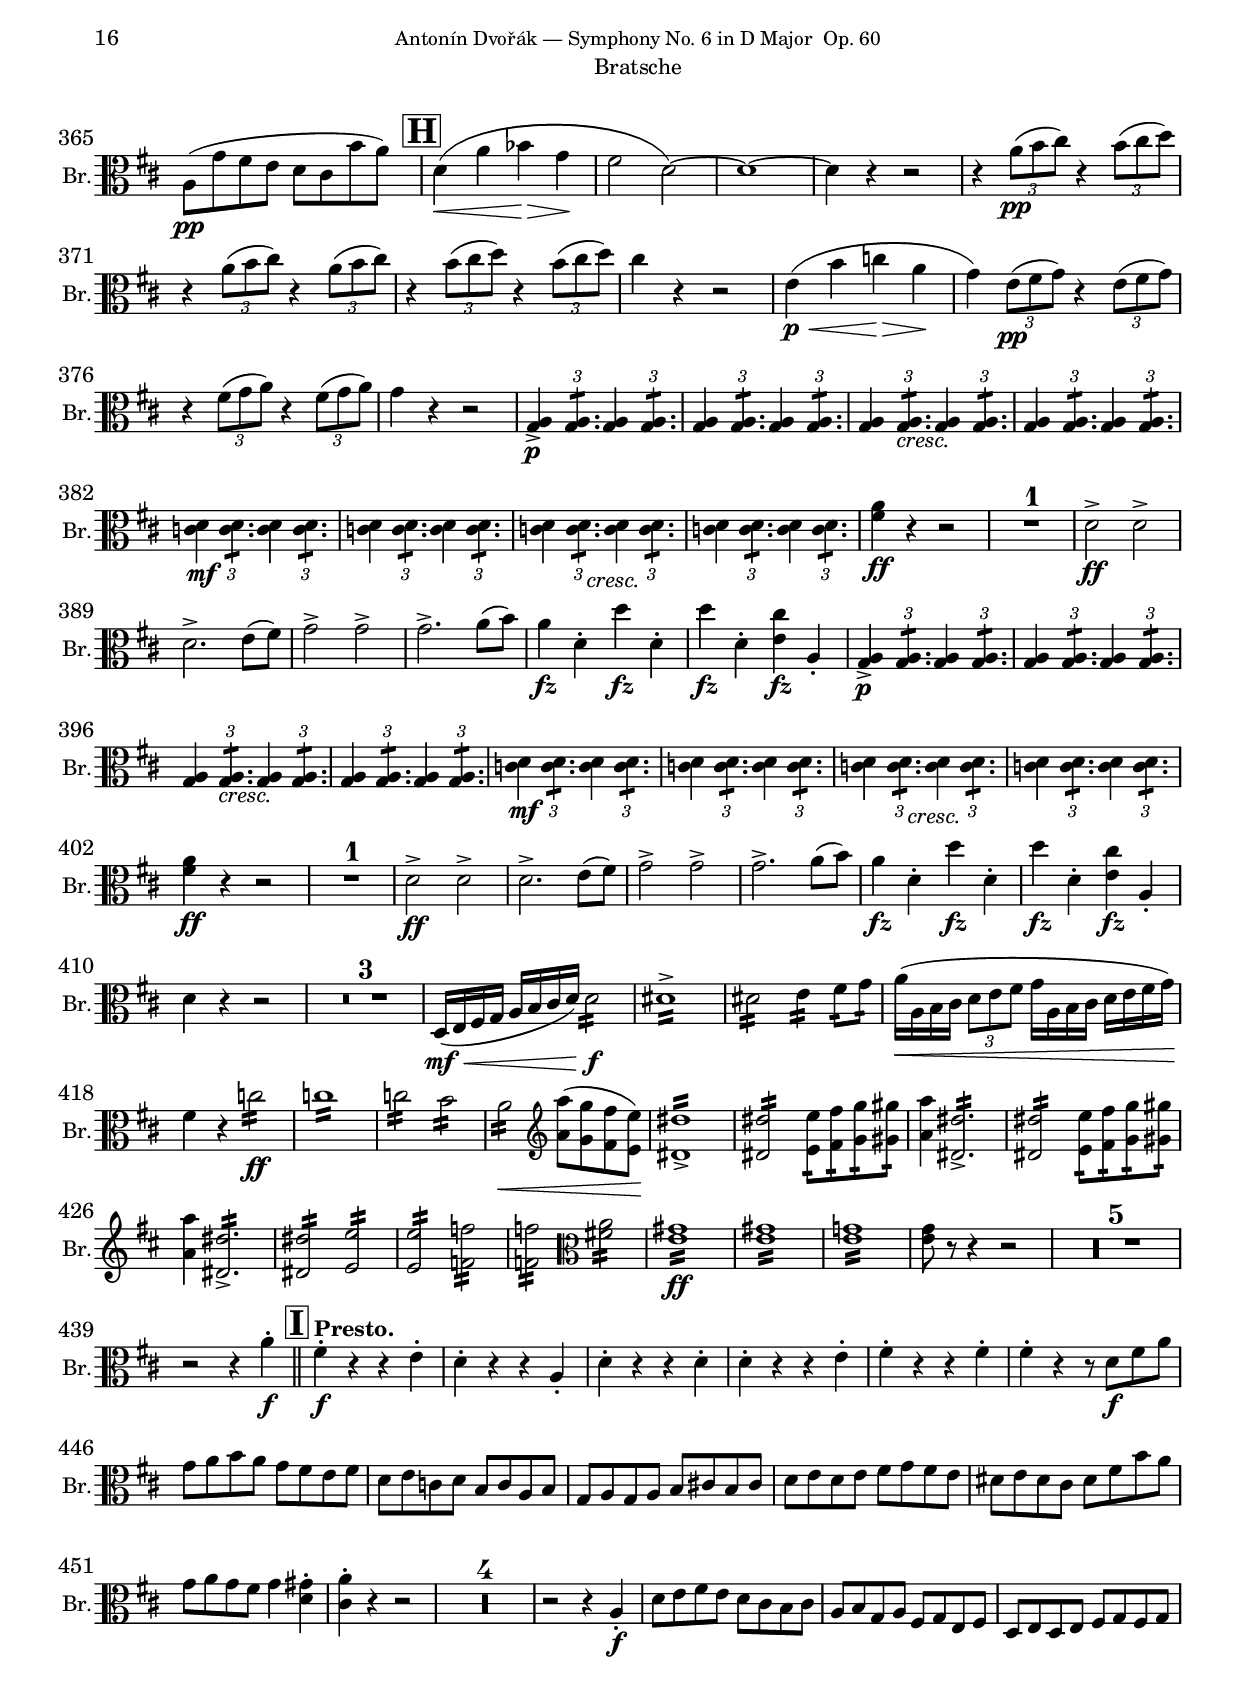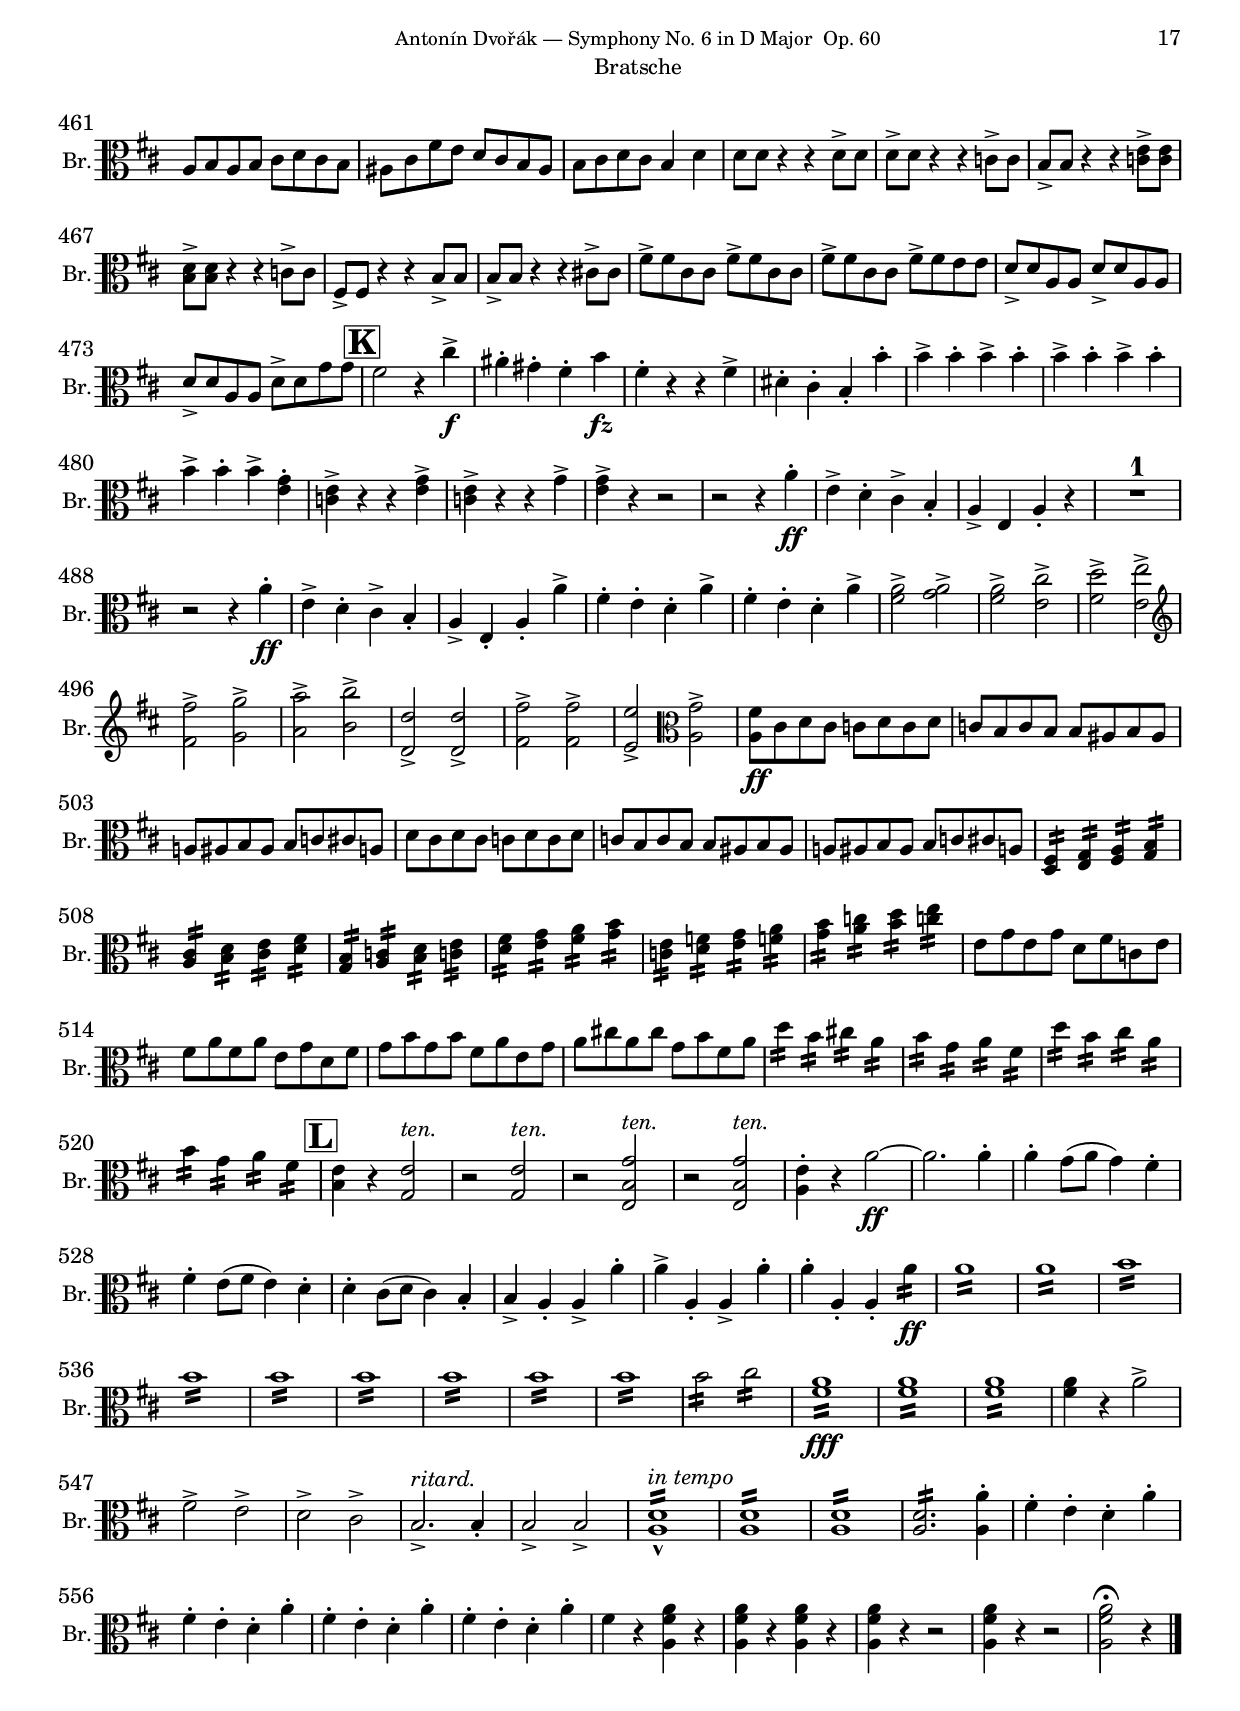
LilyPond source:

%###############################################################################
%#                                 H E A D E R                                 #
%###############################################################################
%
%  Composer           : Antonín Dvořák (1841 - 1904)
%  work               : Symphony No. 6 in D Major  Op. 60
%  Source             : Berlin N. Simrock, 1888. Plate 8215.
%  Type of score      : Score for Bratsche
%  Typesetter         : Sébastien MANEN
%  date of initiation : Thursday 10th August 2023, 10:40
%
%###############################################################################
%#                          I N C L U D E   F I L E S                          #
%###############################################################################
\version "2.22.0"
\include "./00-Common/DvorakSymph6_Header.ily"
\include "./00-Common/DvorakSymph6_PaperParts.ily"
\include "./00-Common/DvorakSymph6_timeMvt.ily"
%  work        : Symphony No. 6 in D Major  Op. 60
%  typesetter  : Sébastien MANEN
%  date        : Thursday 10th August 2023, 10:40
%###############################################################################
%#                       T E M P I   C O N D U C T O R S                       #
%###############################################################################
tempiMvtI = {
	s2.*2
	\repeat volta 2 {
		s2.*20
		\tempo "un poco più animato." % bar 23
		s2.*26
		\tempo "Tempo I." % bar 49
		s2.*11
		\tempo "Un poco animato." % bar 60
		s2.*60
		\tempo "tranquillo." % bar 120
		s2.*57
	}
	\alternative {
		{
			s2.*14
		}
		{
			s2.*5
		}
	}
	s2.*133
	\tempo "Più tranquillo." % bar 315
	s2.*21 
	\tempo "Poco animato" % 336
	s2.*77
	\tempo "Poco tranquillo." % bar 413
	s2.*47
	\tempo "accelerando" % bar 460
	s2.*72
	\tempo "poco sostenuto." % bar 532
	s2.*11
	\tempo "in tempo" % bar 543
	s2.*4
}
tempiMvtII = {
	s2*28
	\tempo "Poco più animato." % bar 29
	s2*6
	\tempo "Tempo I." % bar 35
	s2*60
	\tempo "Poco più animato." % bar 95
	s2*7
	\tempo "rit." % bar 102
	s2*2
	\tempo "Tempo I." % bar 104
	s2*64
	\tempo "ritard." % bar 168
	s2
	\tempo "in tempo" %bar 169
	s2*38
}
tempiMvtIII = {
	\repeat volta 2 {
		s2.*23
	}
	\repeat volta 2 {
		s2.*122
	}
	\alternative {
		{
			s2.
		}
		{
			s2.
		}
	}
	s2.*6
	\repeat volta 2 {
		\tempo "Poco meno mosso." % bar 153
		s2.*6
		\tempo "poco sosten." % bar 159
		s2.*4
		\tempo "in tempo" % bar 163
		s2.*6
		\tempo "poco sosten." % bar 169
		s2.*4
		\tempo "in tempo" % bar 173
		s2.*28
	}
	\grace s8 s2.*80
	\tempo "poco a poco string." % bar 281
	s2.*7
	\tempo "Tempo I." % bar 288
	s2.*140
	\tempo "poco a poco accelerando" % bar 428
	s2.*11
}
tempiMvtIV = {
	\partial 4 s4
	s1*12
	s2 \tempo "accelerando poco a poco" s2 % bar 13
	s1*24
	\tempo "Tempo I." % bar 38
	s1*15
	\tempo "accelerando poco a poco" % bar 53
	s1*241
	\tempo "Poco sostenuto." % bar 294
	s1*8 \grace {s8}
	\tempo "ritard." % bar 302
	s1*4
	\tempo "in tempo" % bar 306
	s1*28
	\tempo "accelerando poco a poco" % bar 334
	s1*106
	\tempo "Presto." % bar 440
	s1*109
	\tempo "ritard." % bar 549
	s1*2
	\tempo "in tempo" % bar 551
	s1*12 s2 s4
}
%###############################################################################
%#                            T E M P I   P A R T S                            #
%###############################################################################
tempiPartMvtI = {
	s2.*22
	%%%%%%%%%%%%%%%%%%%%%%
	% bar 23
	%%%%%%%%%%%%%%%%%%%%%%
	\tag #'(
		floteI floteII trompeteI trompeteII posauneI posauneII posauneIII tuba
		pauken kontrabass
	) {
		\tempo \markup { \medium \italic \center-column { \lower #1 "un poco più" "animato." } }
	}
	\tag #'(
		oboeI oboeII klarinetteI klarinetteII fagottI fagottII hornI hornII 
		hornIII hornIV violinI violinII bratsche violoncello bassi
	) {
		\tempo \markup { \medium \italic "un poco più animato." }
	}
	s2.*26
	%%%%%%%%%%%%%%%%%%%%%%
	% bar 49
	%%%%%%%%%%%%%%%%%%%%%%
	\tag #'(
		floteI floteII oboeI oboeII klarinetteI klarinetteII fagottI fagottII
		hornI hornII hornIII hornIV trompeteI trompeteII posauneI posauneII
		posauneIII tuba pauken violinI violinII bratsche violoncello kontrabass
		bassi
	) {
		\tempo "Tempo I." 
	}
	s2.*11
	%%%%%%%%%%%%%%%%%%%%%%
	% bar 60
	%%%%%%%%%%%%%%%%%%%%%%
	\tag #'(
		floteI floteII oboeI oboeII klarinetteI klarinetteII fagottI fagottII
		hornI hornII hornIII hornIV trompeteI trompeteII posauneI posauneII
		posauneIII tuba pauken violinI violinII bratsche violoncello kontrabass
		bassi
	) {
		\tempo \markup { \medium \italic "un poco animato." }
	}
	s2.*60
	%%%%%%%%%%%%%%%%%%%%%%
	% bar 120
	%%%%%%%%%%%%%%%%%%%%%%
	\tag #'(
		floteI floteII oboeI oboeII klarinetteI klarinetteII fagottI fagottII
		hornI hornII hornIII hornIV trompeteI trompeteII posauneI posauneII
		posauneIII tuba pauken violinI violinII bratsche violoncello kontrabass
		bassi
	) {
		\tempo \markup { \medium \italic "tranquillo." }
	}
	s2.*209
	%%%%%%%%%%%%%%%%%%%%%%
	% bar 315
	%%%%%%%%%%%%%%%%%%%%%%
	\tag #'(
		floteI floteII oboeI oboeII klarinetteI klarinetteII fagottI fagottII
		hornI hornII hornIII hornIV trompeteI trompeteII posauneI posauneII
		posauneIII tuba pauken violinI violinII bratsche violoncello kontrabass
		bassi
	) {
		\tempo "Più tranquillo." 
	}
	s2.*21 
	%%%%%%%%%%%%%%%%%%%%%%
	% bar 336
	%%%%%%%%%%%%%%%%%%%%%%
	\tag #'(
		floteI floteII oboeI oboeII klarinetteI klarinetteII fagottI fagottII
		hornI hornII hornIII hornIV trompeteI trompeteII posauneI posauneII
		posauneIII pauken violinII bratsche violoncello kontrabass bassi
	) {
		\tempo "Poco animato."
	}
	\tag #'(tuba violinI) {
		\tempo \markup {\medium \italic "poco animato" }
	}
	s2.*77
	%%%%%%%%%%%%%%%%%%%%%%
	% bar 413
	%%%%%%%%%%%%%%%%%%%%%%
	\tag #'(
		floteI floteII oboeI oboeII fagottI  fagottII hornII hornIII hornIV
		trompeteI trompeteII posauneI posauneII posauneIII tuba violinII 
		bratsche violoncello kontrabass bassi
	) {
		\tempo "Poco tranquillo."
	}
	\tag #'(klarinetteI klarinetteII pauken violinI) {
		\tempo \markup {\medium \italic "poco tranquillo"}
	}
	\tag #'(hornI) {
		\tempo \markup {\medium \italic \center-column {\lower #1 "poco" "tranquillo" }}
	}
	s2.*47
	%%%%%%%%%%%%%%%%%%%%%%
	% bar 460
	%%%%%%%%%%%%%%%%%%%%%%
	\tag #'(
		floteI floteII oboeI oboeII klarinetteI klarinetteII fagottI fagottII
		hornI hornII hornIII hornIV trompeteI trompeteII posauneI posauneII
		posauneIII tuba pauken violinI violinII bratsche violoncello kontrabass
		bassi
	) {
		\tempo \markup { \medium \italic "accelerando" }
	}
	s2.*72
	%%%%%%%%%%%%%%%%%%%%%%
	% bar 532
	%%%%%%%%%%%%%%%%%%%%%%
	\tag #'(floteI floteII oboeI trompeteI trompeteII posauneI violinII) {
		\tempo \markup { \medium \italic "poco sosten." }
	}
	\tag #'(
		oboeII klarinetteI klarinetteII fagottI fagottII hornI hornII hornIII
		hornIV pauken violinI bratsche violoncello kontrabass bassi
	) {
		\tempo \markup { \medium \italic "poco sostenuto" }
	}
	\tag #'(posauneII posauneIII tuba) {
		\tempo \markup { \medium \italic "poco sost." }
	}
	s2.*11
	%%%%%%%%%%%%%%%%%%%%%%
	% bar 543
	%%%%%%%%%%%%%%%%%%%%%%
	\tag #'(
		floteI floteII oboeI oboeII klarinetteI klarinetteII fagottI fagottII
		hornI hornII hornIII hornIV trompeteI trompeteII posauneI posauneII
		posauneIII tuba pauken violinI violinII bratsche violoncello kontrabass
		bassi
	) {
		\tempo \markup { \medium \italic "in tempo" }
	}
	s2.*4
}
%-------------------------------------------------------------------------------
tempiPartMvtII = {
	s2*28
	%%%%%%%%%%%%%%%%%%%%%%
	% bar 29
	%%%%%%%%%%%%%%%%%%%%%%
	\tag #'(floteI fagottII trompeteI trompeteII pauken violinII) {
		\tempo \markup {\medium \italic \column {\lower #1 "poco più" "animato"} }
	}
	\tag #'(
		floteII oboeI oboeII klarinetteI klarinetteII fagottI hornI hornII 
		hornIII hornIV violinI bratsche violoncello kontrabass bassi
	) {
		\tempo \markup { \medium \italic "poco più animato" }
	}
	
	s2*6
	%%%%%%%%%%%%%%%%%%%%%%
	% bar 35
	%%%%%%%%%%%%%%%%%%%%%%
	\tag #'(
		floteI floteII oboeI oboeII klarinetteI klarinetteII fagottI fagottII
		hornI hornII hornIII hornIV trompeteI trompeteII pauken violinI violinII
		bratsche violoncello kontrabass bassi
	) {
		\tempo "Tempo I."
	}
	s2*60
	%%%%%%%%%%%%%%%%%%%%%%
	% bar 95
	%%%%%%%%%%%%%%%%%%%%%%
	\tag #'(floteI trompeteI trompeteII pauken) {
		\tempo \markup {\medium \italic \center-column {\lower #1 "poco più" "animato"} }
	}
	\tag #'(floteII oboeI oboeII klarinetteI klarinetteII fagottI fagottII
		hornI hornII hornIII hornIV violinI violinII bratsche violoncello 
		kontrabass bassi
	) {
		\tempo \markup { \medium \italic "poco più animato" }
	}
	s2*7
	%%%%%%%%%%%%%%%%%%%%%%
	% bar 102
	%%%%%%%%%%%%%%%%%%%%%%
	\tag #'(
		floteI floteII oboeI oboeII klarinetteI klarinetteII fagottI fagottII
		hornI hornII hornIII hornIV trompeteI trompeteII pauken violinI violinII
		bratsche violoncello kontrabass bassi
	) {
		\tempo \markup {\medium \italic "rit." }
	}
	s2*2
	%%%%%%%%%%%%%%%%%%%%%%
	% bar 104
	%%%%%%%%%%%%%%%%%%%%%%
	\tag #'(
		floteI floteII oboeI oboeII klarinetteI klarinetteII fagottI fagottII
		hornI hornII hornIII hornIV trompeteI trompeteII pauken violinI violinII
		bratsche violoncello kontrabass bassi
	) {
		\tempo "Tempo I." 
	}
	s2*64
	%%%%%%%%%%%%%%%%%%%%%%
	% bar 168
	%%%%%%%%%%%%%%%%%%%%%%
	\tag #'(
		floteI floteII oboeI oboeII klarinetteI klarinetteII fagottI fagottII
		hornI hornII hornIII hornIV trompeteI trompeteII pauken violinI violinII
		bratsche violoncello kontrabass bassi
	) {
		\tempo \markup {\medium \italic "rit."} 
	}
	s2
	%%%%%%%%%%%%%%%%%%%%%%
	% bar 169
	%%%%%%%%%%%%%%%%%%%%%%
	\tag #'(
		floteI floteII oboeI oboeII klarinetteI klarinetteII fagottI fagottII
		hornI hornII hornIII hornIV trompeteI trompeteII pauken violinI violinII
		bratsche violoncello kontrabass bassi
	) {
		\tempo \markup {\medium \italic "in tempo"} 
	}
	s2*38
}
%-------------------------------------------------------------------------------
tempiPartMvtIII = {
	s2.*153
	%%%%%%%%%%%%%%%%%%%%%%
	% bar 153
	%%%%%%%%%%%%%%%%%%%%%%
	\tag #'(floteI oboeI klarinetteI klarinetteII kontrabass) {
		\tempo "Poco meno mosso."
	}
	\tag #'(
		floteII oboeII fagottI fagottII hornI hornII hornIII hornIV trompeteI
		trompeteII pauken violinI violinII bratsche violoncello bassi
	) {
		\tempo \markup {\bold \center-column { \lower #1.5 "Poco meno" "mosso."}}
	}
	s2.*6
	%%%%%%%%%%%%%%%%%%%%%%
	% bar 159
	%%%%%%%%%%%%%%%%%%%%%%
	\tag #'(floteI) {
		\tempo \markup {\medium \italic "poco sosten." }
	}
	\tag #'(
		floteII oboeII klarinetteI fagottI fagottII hornI hornII hornIV 
		trompeteI trompeteII pauken violinII bratsche
	) {
		\tempo \markup {\medium \italic "poco sost." }
	}
	\tag #'(oboeI klarinetteII hornIII violinI violoncello kontrabass bassi) {
		\tempo \markup {\medium \italic "poco sostenuto" }
	}
	s2.*4
	%%%%%%%%%%%%%%%%%%%%%%
	% bar 163
	%%%%%%%%%%%%%%%%%%%%%%
	\tag #'(
		floteI floteII oboeI oboeII klarinetteI klarinetteII fagottI fagottII
		hornI hornII hornIII hornIV trompeteI trompeteII pauken violinI violinII
		bratsche violoncello kontrabass bassi
	) {
		\tempo \markup {\medium \italic "in tempo" }
	}
	s2.*6
	%%%%%%%%%%%%%%%%%%%%%%
	% bar 169
	%%%%%%%%%%%%%%%%%%%%%%
	\tag #'(
		floteI floteII oboeII klarinetteI fagottI fagottII hornI hornII hornIV
		trompeteI trompeteII pauken violinI violoncello kontrabass bassi
	) {
		\tempo \markup {\medium \italic "poco sost." } 
	}
	\tag #'(oboeI klarinetteII hornIII violinII bratsche ) {
		\tempo \markup {\medium \italic "poco sostenuto" } 
	}
	s2.*4
	%%%%%%%%%%%%%%%%%%%%%%
	% bar 173
	%%%%%%%%%%%%%%%%%%%%%%
	\tag #'(
		floteI floteII oboeI oboeII klarinetteI klarinetteII fagottI fagottII
		hornI hornII hornIII hornIV trompeteI trompeteII pauken violinI violinII
		bratsche violoncello kontrabass bassi
	) {
		\tempo \markup {\medium \italic "in tempo" } 
	}
	s2.*28
	\tag #'(violinI violinII) {
		\grace {s8} 
	}
	s2.*80
	%%%%%%%%%%%%%%%%%%%%%%
	% bar 281
	%%%%%%%%%%%%%%%%%%%%%%
	\tag #'(floteI floteII hornIII) {
		\tempo \markup {\medium \italic "stringendo" }
	}
	\tag #'(
		oboeI oboeII klarinetteI fagottI fagottII hornIV pauken violinII 
		bratsche
	) {
		\tempo \markup {\medium \italic "poco a poco stringendo" }
	}
	\tag #'(klarinetteII hornII) {
		\tempo \markup {\medium \italic "string." }
	}
	\tag #'(hornI trompeteI trompeteII violinI violoncello kontrabass bassi) {
		\tempo \markup {\medium \italic \column {\lower #1 "poco a poco" "stringendo"}}
	}
	s2.*7
	%%%%%%%%%%%%%%%%%%%%%%
	% bar 288
	%%%%%%%%%%%%%%%%%%%%%%
	\tag #'(
		floteI floteII oboeI oboeII klarinetteI klarinetteII fagottI fagottII
		hornI hornII hornIII hornIV trompeteI trompeteII pauken violinI violinII
		bratsche violoncello kontrabass bassi
	) {
		\tempo "Tempo I."
	}
	s2.*140
	%%%%%%%%%%%%%%%%%%%%%%
	% bar 428
	%%%%%%%%%%%%%%%%%%%%%%
	\tag #'(
		floteI floteII oboeI oboeII klarinetteI klarinetteII fagottI fagottII
		hornI hornII hornIII hornIV trompeteI trompeteII pauken violinI violinII
		bratsche
	) {
		\tempo \markup {\medium \italic "poco a poco accelerando"}
	}
	\tag #'(violoncello kontrabass bassi) {
		\tempo \markup {\medium \italic \column { \lower #1 "poco a poco" "accelerando"}}
	}
	s2.*11
}
%-------------------------------------------------------------------------------
tempiPartMvtIV = {
	\partial 4 s4
	s1*13 
	%%%%%%%%%%%%%%%%%%%%%%
	% bar 14
	%%%%%%%%%%%%%%%%%%%%%%
	\tag #'(
		floteI oboeI oboeII klarinetteI klarinetteII fagottI fagottII hornI 
		hornII hornIII hornIV violinI violinII bratsche violoncello kontrabass
		bassi
	) {
		\tempo \markup {\medium \italic "accelerando poco a poco" }
	}
	\tag #'(floteII) {
		\tempo \markup {\medium \italic "accelerando" }
	}
	\tag #'(
		trompeteI trompeteII posauneI posauneII posauneIII tuba pauken
	) {
		\tempo \markup {\medium \italic \center-column { \lower #1 "accelerando" "poco a poco" } }
	}
	s1*24
	%%%%%%%%%%%%%%%%%%%%%%
	% bar 38
	%%%%%%%%%%%%%%%%%%%%%%
	\tag #'(
		floteI floteII oboeI oboeII klarinetteI klarinetteII fagottI fagottII
		hornI hornII hornIII hornIV trompeteI trompeteII posauneI posauneII
		posauneIII tuba pauken violinI violinII bratsche violoncello kontrabass
		bassi
	) {
		\tempo "Tempo I."
	}
	s1*15
	%%%%%%%%%%%%%%%%%%%%%%
	% bar 53
	%%%%%%%%%%%%%%%%%%%%%%
	\tag #'(floteI) {
		\tempo \markup {\medium \italic "accelerando" }
	}
	\tag #'(
		floteII oboeI oboeII klarinetteI klarinetteII fagottI fagottII hornI
		hornII hornIII hornIV trompeteI trompeteII posauneI posauneII posauneIII
		tuba pauken violinI violinII bratsche violoncello
	) {
		\tempo \markup {\medium \italic "accelerando poco a poco" }
	}
	\tag #'(kontrabass bassi) {
		\tempo \markup {\medium \italic \column { \lower #1 "accelerando" "poco a poco" }}
	}
	s1*241
	%%%%%%%%%%%%%%%%%%%%%%
	% bar 294
	%%%%%%%%%%%%%%%%%%%%%%
	\tag #'(
		floteI floteII oboeI oboeII klarinetteI klarinetteII fagottI fagottII
		hornI hornII hornIII hornIV trompeteI trompeteII posauneI posauneII
		posauneIII tuba pauken violinI violinII bratsche violoncello kontrabass
		bassi
	) {
		\tempo "Poco sostenuto."
	}
	s1*8
	%%%%%%%%%%%%%%%%%%%%%%
	% bar 302
	%%%%%%%%%%%%%%%%%%%%%%
	\tag #'(
		floteI floteII oboeI oboeII klarinetteI klarinetteII fagottI fagottII
		hornI hornII hornIII hornIV trompeteI trompeteII posauneI posauneII
		posauneIII tuba pauken violinI violinII bratsche violoncello kontrabass
		bassi
	) {
		\tempo \markup {\medium \italic "ritard." }
	}
	s1*4
	%%%%%%%%%%%%%%%%%%%%%%
	% bar 306
	%%%%%%%%%%%%%%%%%%%%%%
	\tag #'(
		floteI floteII oboeI oboeII klarinetteI klarinetteII fagottI fagottII
		hornI hornII hornIII hornIV trompeteI trompeteII posauneI posauneII
		posauneIII tuba pauken violinI violinII bratsche violoncello kontrabass
		bassi
	) {
		\tempo \markup {\medium \italic "in tempo" }
	}
	s1*28
	%%%%%%%%%%%%%%%%%%%%%%
	% bar 334
	%%%%%%%%%%%%%%%%%%%%%%
	\tag #'(
		floteI floteII oboeI oboeII klarinetteI klarinetteII fagottI fagottII
		hornIII hornIV trompeteI trompeteII posauneI posauneIII tuba pauken 
		violinI violinII bratsche
	) {
		\tempo \markup {\medium \italic "accelerando poco a poco" }
	}
	\tag #'(hornI hornII posauneII violoncello kontrabass bassi) {
		\tempo \markup {\medium \italic \column {\lower #1 "accelerando" "poco a poco"}}
	}
	s1*106
	%%%%%%%%%%%%%%%%%%%%%%
	% bar 440
	%%%%%%%%%%%%%%%%%%%%%%
	\tag #'(
		floteI floteII oboeI oboeII klarinetteI klarinetteII fagottI fagottII
		hornI hornII hornIII hornIV trompeteI trompeteII posauneI posauneII
		posauneIII tuba pauken violinI violinII bratsche violoncello kontrabass
		bassi
	) {
		\tempo "Presto."
	}
	s1*109
	%%%%%%%%%%%%%%%%%%%%%%
	% bar 549
	%%%%%%%%%%%%%%%%%%%%%%
	\tag #'(
		floteI floteII oboeI oboeII klarinetteI klarinetteII fagottI fagottII
		hornI hornII hornIII hornIV trompeteI trompeteII posauneI posauneII
		posauneIII tuba pauken violinI violinII bratsche violoncello kontrabass
		bassi
	) {
		\tempo \markup {\medium \italic "ritard." }
	}
	s1*2
	%%%%%%%%%%%%%%%%%%%%%%
	% bar 551
	%%%%%%%%%%%%%%%%%%%%%%
	\tag #'(
		floteI floteII oboeI oboeII klarinetteI klarinetteII fagottI fagottII
		hornI hornII hornIII hornIV trompeteI trompeteII posauneI posauneII
		posauneIII tuba pauken violinI violinII bratsche violoncello kontrabass
		bassi
	) {
		\tempo \markup {\medium \italic "in tempo" }
	}
	s1*12 s2 s4
}

\include "./00-Common/DvorakSymph6_Shortcuts.ily"
\include "./00-Common/DvorakSymph6_LayoutParts.ily"
%  work        : Symphony No. 6 in D Major  Op. 60
%  typesetter  : Sébastien MANEN
%  date        : Thursday 10th August 2023, 10:40
%###############################################################################
%#                    V O I C E   N A M E   :   F L O T E N                    #
%###############################################################################
nameFloteIMvtI = {
	\set Staff.instrumentName = "Flote I"
	\set Staff.shortInstrumentName = "Fl. I"
	\set Staff.midiInstrument = #"flute"
}
nameFloteIMvtII = {
	\set Staff.instrumentName = "Flote I"
	\set Staff.shortInstrumentName = "Fl. I"
	\set Staff.midiInstrument = #"flute"
}
nameFloteIMvtIII = {
	\set Staff.instrumentName = "Flote I"
	\set Staff.shortInstrumentName = "Fl. I"
	\set Staff.midiInstrument = #"flute"
}
nameFloteIMvtIV = {
	\set Staff.instrumentName = "Flote I"
	\set Staff.shortInstrumentName = "Fl. I"
	\set Staff.midiInstrument = #"flute"
}
nameFloteIIMvtI = {
	\set Staff.instrumentName = "Flote II"
	\set Staff.shortInstrumentName = "Fl. II"
	\set Staff.midiInstrument = #"flute"
}
nameFloteIIMvtII = {
	\set Staff.instrumentName = "Flote II"
	\set Staff.shortInstrumentName = "Fl. II"
	\set Staff.midiInstrument = #"flute"
}
nameFloteIIMvtIII = {
	\set Staff.instrumentName = "Flote II"
	\set Staff.shortInstrumentName = "Fl. II"
	\set Staff.midiInstrument = #"flute"
}
nameFloteIIMvtIV = {
	\set Staff.instrumentName = "Flote II"
	\set Staff.shortInstrumentName = "Fl. II"
	\set Staff.midiInstrument = #"flute"
}
%###############################################################################
%#                     V O I C E   N A M E   :   O B O E N                     #
%###############################################################################
nameOboeIMvtI = {
	\set Staff.instrumentName = "Oboe I"
	\set Staff.shortInstrumentName = "Ob. I"
	\set Staff.midiInstrument = #"oboe"
}
nameOboeIMvtII = {
	\set Staff.instrumentName = "Oboe I"
	\set Staff.shortInstrumentName = "Ob. I"
	\set Staff.midiInstrument = #"oboe"
}
nameOboeIMvtIII = {
	\set Staff.instrumentName = "Oboe I"
	\set Staff.shortInstrumentName = "Ob. I"
	\set Staff.midiInstrument = #"oboe"
}
nameOboeIMvtIV = {
	\set Staff.instrumentName = "Oboe I"
	\set Staff.shortInstrumentName = "Ob. I"
	\set Staff.midiInstrument = #"oboe"
}
nameOboeIIMvtI = {
	\set Staff.instrumentName = "Oboe II"
	\set Staff.shortInstrumentName = "Ob. II"
	\set Staff.midiInstrument = #"oboe"
}
nameOboeIIMvtII = {
	\set Staff.instrumentName = "Oboe II"
	\set Staff.shortInstrumentName = "Ob. II"
	\set Staff.midiInstrument = #"oboe"
}
nameOboeIIMvtIII = {
	\set Staff.instrumentName = "Oboe II"
	\set Staff.shortInstrumentName = "Ob. II"
	\set Staff.midiInstrument = #"oboe"
}
nameOboeIIMvtIV = {
	\set Staff.instrumentName = "Oboe II"
	\set Staff.shortInstrumentName = "Ob. II"
	\set Staff.midiInstrument = #"oboe"
}
%###############################################################################
%#               V O I C E   N A M E   :   K L A R I N E T T E N               #
%###############################################################################
nameKlarinetteIMvtI = {
	\set Staff.instrumentName = \markup {
		\center-column {
			\lower #1 "Klarinette I" "in A"
		}
	}
	\set Staff.shortInstrumentName = \markup {
		\center-column {
			\lower #1 "Kl. I" "in A"
		}
	}
	\set Staff.midiInstrument = #"clarinet"
}
nameKlarinetteIMvtII = {
	\set Staff.instrumentName = \markup {
		\center-column {
			\lower #1 "Klarinette I" "in B"
		}
	}
	\set Staff.shortInstrumentName = \markup {
		\center-column {
			\lower #1 "Kl. I" "in B"
		}
	}
	\set Staff.midiInstrument = #"clarinet"
}
nameKlarinetteIMvtIII = {
	\set Staff.instrumentName = \markup {
		\center-column {
			\lower #1 "Klarinette I" "in A "
		}
	}
	\set Staff.shortInstrumentName = \markup {
		\center-column {
			\lower #1 "Kl. I" "in A"
		}
	}
	\set Staff.midiInstrument = #"clarinet"
}
nameKlarinetteIMvtIV = {
	\set Staff.instrumentName = \markup {
		\center-column {
			\lower #1 "Klarinette I" "in A"
		}
	}
	\set Staff.shortInstrumentName = \markup {
		\center-column {
			\lower #1 "Kl. I" "in A"
		}
	}
	\set Staff.midiInstrument = #"clarinet"
}
nameKlarinetteIIMvtI = {
	\set Staff.instrumentName = \markup {
		\center-column {
			\lower #1 "Klarinette II" "in A"
		}
	}
	\set Staff.shortInstrumentName = \markup {
		\center-column {
			\lower #1 "Kl II" "in A"
		}
	}
	\set Staff.midiInstrument = #"clarinet"
}
nameKlarinetteIIMvtII = {
	\set Staff.instrumentName = \markup {
		\center-column {
			\lower #1 "Klarinette II" "in B"
		}
	}
	\set Staff.shortInstrumentName = \markup {
		\center-column {
			\lower #1 "Kl II" "in B"
		}
	}
	\set Staff.midiInstrument = #"clarinet"
}
nameKlarinetteIIMvtIII = {
	\set Staff.instrumentName = \markup {
		\center-column {
			\lower #1 "Klarinette II" "in A"
		}
	}
	\set Staff.shortInstrumentName = \markup {
		\center-column {
			\lower #1 "Kl II" "in A"
		}
	}
	\set Staff.midiInstrument = #"clarinet"
}
nameKlarinetteIIMvtIV = {
	\set Staff.instrumentName = \markup {
		\center-column {
			\lower #1 "Klarinette II" "in A"
		}
	}
	\set Staff.shortInstrumentName = \markup {
		\center-column {
			\lower #1 "Kl II" "in A"
		}
	}
	\set Staff.midiInstrument = #"clarinet"
}
%###############################################################################
%#                   V O I C E   N A M E   :   F A G O T T E                   #
%###############################################################################
nameFagottIMvtI = {
	\set Staff.instrumentName = "Fagott I"
	\set Staff.shortInstrumentName = "Fag. I"
	\set Staff.midiInstrument = #"bassoon"
}
nameFagottIMvtII = {
	\set Staff.instrumentName = "Fagott I"
	\set Staff.shortInstrumentName = "Fag. I"
	\set Staff.midiInstrument = #"bassoon"
}
nameFagottIMvtIII = {
	\set Staff.instrumentName = "Fagott I"
	\set Staff.shortInstrumentName = "Fag. I"
	\set Staff.midiInstrument = #"bassoon"
}
nameFagottIMvtIV = {
	\set Staff.instrumentName = "Fagott I"
	\set Staff.shortInstrumentName = "Fag. I"
	\set Staff.midiInstrument = #"bassoon"
}
nameFagottIIMvtI = {
	\set Staff.instrumentName = "Fagott II"
	\set Staff.shortInstrumentName = "Fag. II"
	\set Staff.midiInstrument = #"bassoon"
}
nameFagottIIMvtII = {
	\set Staff.instrumentName = "Fagott II"
	\set Staff.shortInstrumentName = "Fag. II"
	\set Staff.midiInstrument = #"bassoon"
}
nameFagottIIMvtIII = {
	\set Staff.instrumentName = "Fagott II"
	\set Staff.shortInstrumentName = "Fag. II"
	\set Staff.midiInstrument = #"bassoon"
}
nameFagottIIMvtIV = {
	\set Staff.instrumentName = "Fagott II"
	\set Staff.shortInstrumentName = "Fag. II"
	\set Staff.midiInstrument = #"bassoon"
}
%###############################################################################
%#                    V O I C E   N A M E   :   H O R N E R                    #
%###############################################################################
nameHornIMvtI = {
	\set Staff.instrumentName = \markup {
		\center-column {
			\lower #1 "Horn I" "in D"
		}
	}
	\set Staff.shortInstrumentName = \markup {
		\center-column {
			\lower #1 "Hn. I" "in D"
		}
	}
	\set Staff.midiInstrument = #"french horn"
}
nameHornIMvtII = {
	\set Staff.instrumentName = \markup {
		\center-column {
			\lower #1 "Horn I" "in F"
		}
	}
	\set Staff.shortInstrumentName = \markup {
		\center-column {
			\lower #1 "Hn. I" "in F"
		}
	}
	\set Staff.midiInstrument = #"french horn"
}
nameHornIMvtIII = {
	\set Staff.instrumentName = \markup {
		\center-column {
			\lower #1 "Horn I" "in F"
		}
	}
	\set Staff.shortInstrumentName = \markup {
		\center-column {
			\lower #1 "Hn. I" "in F"
		}
	}
	\set Staff.midiInstrument = #"french horn"
}
nameHornIMvtIV = {
	\set Staff.instrumentName = \markup {
		\center-column {
			\lower #1 "Horn I" "in E"
		}
	}
	\set Staff.shortInstrumentName = \markup {
		\center-column {
			\lower #1 "Hn. I" "in E"
		}
	}
	\set Staff.midiInstrument = #"french horn"
}
nameHornIIMvtI = {
	\set Staff.instrumentName = \markup {
		\center-column {
			\lower #1 "Horn II" "in D"
		}
	}
	\set Staff.shortInstrumentName = \markup {
		\center-column {
			\lower #1 "Hn. II" "in D"
		}
	}
	\set Staff.midiInstrument = #"french horn"
}
nameHornIIMvtII = {
	\set Staff.instrumentName = \markup {
		\center-column {
			\lower #1 "Horn II" "in F"
		}
	}
	\set Staff.shortInstrumentName = \markup {
		\center-column {
			\lower #1 "Hn. II" "in F"
		}
	}
	\set Staff.midiInstrument = #"french horn"
}
nameHornIIMvtIII = {
	\set Staff.instrumentName = \markup {
		\center-column {
			\lower #1 "Horn II" "in F"
		}
	}
	\set Staff.shortInstrumentName = \markup {
		\center-column {
			\lower #1 "Hn. II" "in F"
		}
	}
	\set Staff.midiInstrument = #"french horn"
}
nameHornIIMvtIV = {
	\set Staff.instrumentName = \markup {
		\center-column {
			\lower #1 "Horn II" "in E"
		}
	}
	\set Staff.shortInstrumentName = \markup {
		\center-column {
			\lower #1 "Hn. II" "in E"
		}
	}
	\set Staff.midiInstrument = #"french horn"
}
nameHornIIIMvtI = {
	\set Staff.instrumentName = \markup {
		\center-column {
			\lower #1 "Horn III" "in E"
		}
	}
	\set Staff.shortInstrumentName = \markup {
		\center-column {
			\lower #1 "Hn. III" "in E"
		}
	}
	\set Staff.midiInstrument = #"french horn"
}
nameHornIIIMvtII = {
	\set Staff.instrumentName = \markup {
		\center-column {
			\lower #1 "Horn III" "in B"
		}
	}
	\set Staff.shortInstrumentName = \markup {
		\center-column {
			\lower #1 "Hn. III" "in B"
		}
	}
	\set Staff.midiInstrument = #"french horn"
}
nameHornIIIMvtIII = {
	\set Staff.instrumentName = \markup {
		\center-column {
			\lower #1 "Horn III" "in D"
		}
	}
	\set Staff.shortInstrumentName = \markup {
		\center-column {
			\lower #1 "Hn. III" "in D"
		}
	}
	\set Staff.midiInstrument = #"french horn"
}
nameHornIIIMvtIV = {
	\set Staff.instrumentName = \markup {
		\center-column {
			\lower #1 "Horn III" "in D"
		}
	}
	\set Staff.shortInstrumentName = \markup {
		\center-column {
			\lower #1 "Hn. III" "in D"
		}
	}
	\set Staff.midiInstrument = #"french horn"
}
nameHornIVMvtI = {
	\set Staff.instrumentName = \markup {
		\center-column {
			\lower #1 "Horn IV" "in E"
		}
	}
	\set Staff.shortInstrumentName = \markup {
		\center-column {
			\lower #1 "Hn. IV" "in E"
		}
	}
	\set Staff.midiInstrument = #"french horn"
}
nameHornIVMvtII = {
	\set Staff.instrumentName = \markup {
		\center-column {
			\lower #1 "Horn IV" "in B"
		}
	}
	\set Staff.shortInstrumentName = \markup {
		\center-column {
			\lower #1 "Hn. IV" "in B"
		}
	}
	\set Staff.midiInstrument = #"french horn"
}
nameHornIVMvtIII = {
	\set Staff.instrumentName = \markup {
		\center-column {
			\lower #1 "Horn IV" "in D"
		}
	}
	\set Staff.shortInstrumentName = \markup {
		\center-column {
			\lower #1 "Hn. IV" "in D"
		}
	}
	\set Staff.midiInstrument = #"french horn"
}
nameHornIVMvtIV = {
	\set Staff.instrumentName = \markup {
		\center-column {
			\lower #1 "Horn IV" "in D"
		}
	}
	\set Staff.shortInstrumentName = \markup {
		\center-column {
			\lower #1 "Hn. IV" "in D"
		}
	}
	\set Staff.midiInstrument = #"french horn"
}
%###############################################################################
%#                 V O I C E   N A M E   :   T R O M P E T E N                 #
%###############################################################################
nameTrompeteIMvtI = {
	\set Staff.instrumentName = \markup {
		\center-column {
			\lower #1 "Trompete I" "in D"
		}
	}
	\set Staff.shortInstrumentName = \markup {
		\center-column {
			\lower #1 "Trpt. I" "in D"
		}
	}
	\set Staff.midiInstrument = #"trumpet"
}
nameTrompeteIMvtII = {
	\set Staff.instrumentName = \markup {
		\center-column {
			\lower #1 "Trompete I" "in B"
		}
	}
	\set Staff.shortInstrumentName = \markup {
		\center-column {
			\lower #1 "Trpt. I" "in B"
		}
	}
	\set Staff.midiInstrument = #"trumpet"
}
nameTrompeteIMvtIII = {
	\set Staff.instrumentName = \markup {
		\center-column {
			\lower #1 "Trompete I" "in D"
		}
	}
	\set Staff.shortInstrumentName = \markup {
		\center-column {
			\lower #1 "Trpt. I" "in D"
		}
	}
	\set Staff.midiInstrument = #"trumpet"
}
nameTrompeteIMvtIV = {
	\set Staff.instrumentName = \markup {
		\center-column {
			\lower #1 "Trompete I" "in D"
		}
	}
	\set Staff.shortInstrumentName = \markup {
		\center-column {
			\lower #1 "Trpt. I" "in D"
		}
	}
	\set Staff.midiInstrument = #"trumpet"
}
nameTrompeteIIMvtI = {
	\set Staff.instrumentName = \markup {
		\center-column {
			\lower #1 "Trompete II" "in D"
		}
	}
	\set Staff.shortInstrumentName = \markup {
		\center-column {
			\lower #1 "Trpt. II" "in D"
		}
	}
	\set Staff.midiInstrument = #"trumpet"
}
nameTrompeteIIMvtII = {
	\set Staff.instrumentName = \markup {
		\center-column {
			\lower #1 "Trompete II" "in B"
		}
	}
	\set Staff.shortInstrumentName = \markup {
		\center-column {
			\lower #1 "Trpt. II" "in B"
		}
	}
	\set Staff.midiInstrument = #"trumpet"
}
nameTrompeteIIMvtIII = {
	\set Staff.instrumentName = \markup {
		\center-column {
			\lower #1 "Trompete II" "in D"
		}
	}
	\set Staff.shortInstrumentName = \markup {
		\center-column {
			\lower #1 "Trpt. II" "in D"
		}
	}
	\set Staff.midiInstrument = #"trumpet"
}
nameTrompeteIIMvtIV = {
	\set Staff.instrumentName = \markup {
		\center-column {
			\lower #1 "Trompete II" "in D"
		}
	}
	\set Staff.shortInstrumentName = \markup {
		\center-column {
			\lower #1 "Trpt. II" "in D"
		}
	}
	\set Staff.midiInstrument = #"trumpet"
}
%###############################################################################
%#                   V O I C E   N A M E   :   P O S A U N E                   #
%###############################################################################
namePosauneIMvtI = {
	\set Staff.instrumentName = "Posaune I"
	\set Staff.shortInstrumentName = "Pos. I"
	\set Staff.midiInstrument = #"trombone"
}
namePosauneIMvtIV = {
	\set Staff.instrumentName = "Posaune I"
	\set Staff.shortInstrumentName = "Pos. I"
	\set Staff.midiInstrument = #"trombone"
}
namePosauneIIMvtI = {
	\set Staff.instrumentName = "Posaune II"
	\set Staff.shortInstrumentName = "Pos. II"
	\set Staff.midiInstrument = #"trombone"
}
namePosauneIIMvtIV = {
	\set Staff.instrumentName = "Posaune II"
	\set Staff.shortInstrumentName = "Pos. II"
	\set Staff.midiInstrument = #"trombone"
}
namePosauneIIIMvtI = {
	\set Staff.instrumentName = "Posaune III"
	\set Staff.shortInstrumentName = "Pos. III"
	\set Staff.midiInstrument = #"trombone"
}
namePosauneIIIMvtIV = {
	\set Staff.instrumentName = "Posaune III"
	\set Staff.shortInstrumentName = "Pos. III"
	\set Staff.midiInstrument = #"trombone"
}
nameTubaMvtI = {
	\set Staff.instrumentName = "Tuba"
	\set Staff.shortInstrumentName = "Tub."
	\set Staff.midiInstrument = #"tuba"
}
nameTubaMvtIV = {
	\set Staff.instrumentName = "Tuba"
	\set Staff.shortInstrumentName = "Tub."
	\set Staff.midiInstrument = #"tuba"
}
%###############################################################################
%#                    V O I C E   N A M E   :   P A U K E N                    #
%###############################################################################
namePaukenMvtI = {
	\set Staff.instrumentName = \markup {
		\center-column {
			\lower #1 "Pauken" "in D. A."
		}
	}
	\set Staff.shortInstrumentName = \markup {
		\center-column {
			\lower #1 "Pk." "in D. A."
		}
	}
	\set Staff.midiInstrument = #"timpani"
}
namePaukenMvtII = {
	\set Staff.instrumentName = \markup {
		\center-column {
			\lower #1 "Pauken" "in B. F."
		}
	}
	\set Staff.shortInstrumentName = \markup {
		\center-column {
			\lower #1 "Pk." "in B. F."
		}
	}
	\set Staff.midiInstrument = #"timpani"
}
namePaukenMvtIII = {
	\set Staff.instrumentName = \markup {
		\center-column {
			\lower #1 "Pauken" "in D. A."
		}
	}
	\set Staff.shortInstrumentName = \markup {
		\center-column {
			\lower #1 "Pk." "in D. A."
		}
	}
	\set Staff.midiInstrument = #"timpani"
}
namePaukenMvtIV = {
	\set Staff.instrumentName = \markup {
		\center-column {
			\lower #1 "Pauken" "in D. A."
		}
	}
	\set Staff.shortInstrumentName = \markup {
		\center-column {
			\lower #1 "Pk." "in D. A."
		}
	}
	\set Staff.midiInstrument = #"timpani"
}
%###############################################################################
%#                   V O I C E   N A M E   :   V I O L I N I                   #
%###############################################################################
nameViolinIMvtI = {
	\set Staff.instrumentName = "Violine I."
	\set Staff.shortInstrumentName = "Vln I."
	\set Staff.midiInstrument = #"violin"
}
nameViolinIMvtII = {
	\set Staff.instrumentName = "Violine I."
	\set Staff.shortInstrumentName = "Vln I."
	\set Staff.midiInstrument = #"violin"
}
nameViolinIMvtIII = {
	\set Staff.instrumentName = "Violine I."
	\set Staff.shortInstrumentName = "Vln I."
	\set Staff.midiInstrument = #"violin"
}
nameViolinIMvtIV = {
	\set Staff.instrumentName = "Violine I."
	\set Staff.shortInstrumentName = "Vln I."
	\set Staff.midiInstrument = #"violin"
}
%###############################################################################
%#                  V O I C E   N A M E   :   V I O L I N I I                  #
%###############################################################################
nameViolinIIMvtI = {
	\set Staff.instrumentName = "Violine II."
	\set Staff.shortInstrumentName = "Vln II."
	\set Staff.midiInstrument = #"violin"
}
nameViolinIIMvtII = {
	\set Staff.instrumentName = "Violine II."
	\set Staff.shortInstrumentName = "Vln II."
	\set Staff.midiInstrument = #"violin"
}
nameViolinIIMvtIII = {
	\set Staff.instrumentName = "Violine II."
	\set Staff.shortInstrumentName = "Vln II."
	\set Staff.midiInstrument = #"violin"
}
nameViolinIIMvtIV = {
	\set Staff.instrumentName = "Violine II."
	\set Staff.shortInstrumentName = "Vln II."
	\set Staff.midiInstrument = #"violin"
}
%###############################################################################
%#                  V O I C E   N A M E   :   B R A T S C H E                  #
%###############################################################################
nameBratscheMvtI = {
	\set Staff.instrumentName = "Bratsche."
	\set Staff.shortInstrumentName = "Br."
	\set Staff.midiInstrument = #"viola"
}
nameBratscheMvtII = {
	\set Staff.instrumentName = "Bratsche."
	\set Staff.shortInstrumentName = "Br."
	\set Staff.midiInstrument = #"viola"
}
nameBratscheMvtIII = {
	\set Staff.instrumentName = "Bratsche."
	\set Staff.shortInstrumentName = "Br."
	\set Staff.midiInstrument = #"viola"
}
nameBratscheMvtIV = {
	\set Staff.instrumentName = "Bratsche."
	\set Staff.shortInstrumentName = "Br."
	\set Staff.midiInstrument = #"viola"
}
%###############################################################################
%#                V O I C E   N A M E   :   V I O L O N C E L L                #
%###############################################################################
nameVioloncelloMvtI = {
	\set Staff.instrumentName = "Violoncell."
	\set Staff.shortInstrumentName = "Vlc."
	\set Staff.midiInstrument = #"cello"
}
nameVioloncelloMvtII = {
	\set Staff.instrumentName = "Violoncell."
	\set Staff.shortInstrumentName = "Vlc."
	\set Staff.midiInstrument = #"cello"
}
nameVioloncelloMvtIII = {
	\set Staff.instrumentName = "Violoncell."
	\set Staff.shortInstrumentName = "Vlc."
	\set Staff.midiInstrument = #"cello"
}
nameVioloncelloMvtIV = {
	\set Staff.instrumentName = "Violoncell."
	\set Staff.shortInstrumentName = "Vlc."
	\set Staff.midiInstrument = #"cello"
}
%###############################################################################
%#                V O I C E   N A M E   :   K O N T R A B A S S                #
%###############################################################################
nameKontrabassMvtI = {
	\set Staff.instrumentName = "Kontrabass."
	\set Staff.shortInstrumentName = "K.B."
	\set Staff.midiInstrument = #"contrabass"
}
nameKontrabassMvtII = {
	\set Staff.instrumentName = "Kontrabass."
	\set Staff.shortInstrumentName = "K.B."
	\set Staff.midiInstrument = #"contrabass"
}
nameKontrabassMvtIII = {
	\set Staff.instrumentName = "Kontrabass."
	\set Staff.shortInstrumentName = "K.B."
	\set Staff.midiInstrument = #"contrabass"
}
nameKontrabassMvtIV = {
	\set Staff.instrumentName = "Kontrabass."
	\set Staff.shortInstrumentName = "K.B."
	\set Staff.midiInstrument = #"contrabass"
}

%  work        : Symphony No. 6 in D Major  Op. 60
%  typesetter  : Sébastien MANEN
%  date        : Thursday 10th August 2023, 10:40
%###############################################################################
%#                      P A R T   S C O R E   F O R M A T                      #
%###############################################################################
formatBratscheMvtI = {
\override Score.NonMusicalPaperColumn.line-break-permission = ##f
\override Score.NonMusicalPaperColumn.page-break-permission = ##f
s2.*6 \break 
s2.*7 \break 
s2.*7 \break 
s2.*8 \break 
s2.*8 \break 
s2.*9 \break 
s2.*9 \break 
s2.*8 \break 
s2.*6 \break 
s2.*6 \break 
s2.*9 \break 
s2.*6 \pageBreak 
s2.*6 \break 
s2.*6 \break 
s2.*8 \break 
s2.*11 \break 
s2.*9 \break 
s2.*5 \break 
s2.*8 \break 
s2.*8 \break 
s2.*9 \break 
s2.*6 \break 
s2.*14 \break 
s2.*20 \break 
s2.*29 \pageBreak 
s2.*9 \break 
s2.*8 \break 
s2.*7 \break 
s2.*6 \break 
s2.*11 \break 
s2.*11 \break 
s2.*8 \break 
s2.*10 \break 
s2.*10 \break 
s2.*8 \break 
s2.*8 \break 
s2.*9 \pageBreak 
s2.*8 \break 
s2.*7 \break 
s2.*7 \break 
s2.*7 \break 
s2.*8 \break 
s2.*9 \break 
s2.*10 \break 
s2.*7 \break 
s2.*7 \break 
s2.*6 \break 
s2.*9 \break 
s2.*8 \break 
s2.*10 \pageBreak 
s2.*7 \break 
s2.*9 \break 
s2.*11 \break 
s2.*7 \break 
s2.*10 \break 
s2.*11 \break 
s2.*8 \break 
s2.*9 \break 
s2.*9 \break 
s2.*9 \break 
s2.*11 \break 
s2.*11 \break 
s2.*12  
}
formatBratscheMvtII = {
\override Score.NonMusicalPaperColumn.line-break-permission = ##f
\override Score.NonMusicalPaperColumn.page-break-permission = ##f
 s2*9 \break 
s2*8 \break 
s2*8 \break 
s2*10 \break 
s2*11 \break 
s2*16 \break 
s2*17 \break 
s2*11 \break 
s2*7 \break 
s2*8 \break 
s2*10 \break 
s2*7 \pageBreak 
s2*5 \break 
s2*6 \break 
s2*11 \break 
s2*7 \break 
s2*12 \break 
s2*9 \break 
s2*6 \break 
s2*14 \break 
s2*14  
}
formatBratscheMvtIII = {
\override Score.NonMusicalPaperColumn.line-break-permission = ##f
\override Score.NonMusicalPaperColumn.page-break-permission = ##f
s2.*7 \break 
s2.*9 \break 
s2.*9 \pageBreak 
s2.*8 \break 
s2.*7 \break 
s2.*9 \break 
s2.*7 \break 
s2.*12 \break 
s2.*17 \break 
s2.*15 \break 
s2.*11 \break 
s2.*11 \break 
s2.*10 \break 
s2.*10 \break 
s2.*11 \pageBreak 
s2.*29 \break 
s2.*8 \break 
s2.*12 \break 
s2.*11 \break 
s2.*34 \break 
s2.*14 \break 
s2.*9 \break 
s2.*8 \break 
s2.*10 \break 
s2.*10 \break 
s2.*10 \break 
s2.*7 \pageBreak 
s2.*6 \break 
s2.*5 \break 
s2.*8 \break 
s2.*7 \break 
s2.*12 \break 
s2.*16 \break 
s2.*15 \break 
s2.*10 \break 
s2.*9 \break 
s2.*10 \break 
s2.*9 \break 
s2.*8 \break 
s2.*9  
}
formatBratscheMvtIV = {
\override Score.NonMusicalPaperColumn.line-break-permission = ##f
\override Score.NonMusicalPaperColumn.page-break-permission = ##f
\partial 4 s4 s1*7 \break 
s1*11 \break 
s1*7 \break 
s1*6 \break 
s1*6 \break 
s1*5 \break 
s1*5 \break 
s1*7 \break 
s1*6 \break 
s1*7 \break 
s1*7 \break 
s1*7 \pageBreak 
s1*7 \break 
s1*6 \break 
s1*7 \break 
s1*6 \break 
s1*6 \break 
s1*8 \break 
s1*8 \break 
s1*6 \break 
s1*7 \break 
s1*8 \break 
s1*7 \break 
s1*7 \break 
s1*7 \pageBreak 
s1*6 \break 
s1*5 \break 
s1*10 \break 
s1*8 \break 
s1*7 \break 
s1*6 \break 
s1*6 \break 
s1*5 \break 
s1*6 \break 
s1*8 \break 
s1*7 \break 
s1*7 \break 
s1*7 \pageBreak 
s1*7 \break 
s1*9 \break 
s1*9 \break 
s1*6 \break 
s1*8 \break 
s1*9 \break 
s1*10 \break 
s1*8 \break 
s1*10 \break 
s1*7 \break 
s1*9 \break 
s1*6 \break 
s1*7 \pageBreak 
s1*6 \break 
s1*5 \break 
s1*6 \break 
s1*7 \break 
s1*7 \break 
s1*6 \break 
s1*8 \break 
s1*8 \break 
s1*8 \break 
s1*13 \break 
s1*7 \break 
s1*5 \break 
s1*10 \pageBreak 
s1*6 \break 
s1*6 \break 
s1*7 \break 
s1*8 \break 
s1*8 \break 
s1*7 \break 
s1*5 \break 
s1*6 \break 
s1*6 \break 
s1*8 \break 
s1*8 \break 
s1*11 \break 
s1*9 \break 
s1*7  
s2.*1  
}

%  work        : Symphony No. 6 in D Major  Op. 60
%  typesetter  : Sébastien MANEN
%  date        : Thursday 10th August 2023, 10:40
%###############################################################################
%#                   C U E   V O I C E   F O R   F L O T E N                   #
%###############################################################################
cueVoiceFloteIMvtI = \relative c {
	R2.*32
	% bar 33
	f''8^\markup {Hob.} g aes aes g f
	R2.*41
	% bar 75 - 78
	dis2(^\markup {Viol.} a4
	gis2) e'4(
	eis2 b4
	ais4) s2
	R2.*29
	% bar 108
	fis8\pp-\tweak X-offset #1.5 ^\markup {Viol.} fis16( gis ais8) ais16( b cis8) cis16( d)
	R2.*27
	% bar 136 - 137
	aes8^\markup {Viol.} ces ees4 f8 g
	aes bes ces4 ces8 c
	R2.*413
	% bar 537 - 538
	r4^\markup {Hob.} cis,( d8 e
	fis4) r r
}
cueVoiceFloteIMvtII = \relative c {
	% bar 1
	r8^\markup {Hob.} f' d g
	R2*77
	% bar 79
	bes'4(^\markup {Viol.} c)
	
}
cueVoiceFloteIMvtIII = \relative c {
	R2.*101
	% bar 102 - 110
	d''4(\pp^\markup {Viol} ees) d(
	ees) d( ees)
	g f8( e f4)
	g f8( e f4)
	e( f) e(
	f) e( f)
	aes g8( fis g4)
	aes g8( fis g4)
	bes r r
	R2.*55
	% bar 165
	e,4(^\markup {Hob} fis8 dis e4)
	R2.*219
	% bar 385 - 393
	d4(\pp^\markup {Viol.} ees) d(
	ees) d( ees)
	g f8( e f4)
	g f8( e f4)
	e4( f) e(
	f) e( f)
	aes g8( fis g4)
	aes g8( fis g4)
	bes r r
}
cueVoiceFloteIMvtIV = \relative c {
	\partial 4 r4
	R1*165
	% bar 166
	<a'' c>4^\markup {Clar.} \tuplet 3/2 4 {<a c>8 <g bes> <f a>} <f a>4 \tuplet 3/2 4 {<f a>8 <c g'> <a f'>}
	R1*293
	% bar 460 - 463
	d'4^\markup {Hob.} r r d
	d r r e
	fis r r fis
	fis r r r
}
cueVoiceFloteIIMvtI = \relative c {
	R2.*74
	% bar 75 - 77
	dis''2(^\markup {Viol.} a4
	gis2) e'4(
	eis2 b4)
	R2.*58
	% bar 136 - 137
	aes8^\markup {Viol.} ces ees4 f8 g
	aes bes ces4 ces8 c
	R2.*89
	% bar 213 - 214
	<c,, e>4_(^\markup {Clar.} <b f'> <c e>
	<b f'> <c e> <b f'>)
	R2.*214
	% bar 429 - 430
	b'8^\markup {Viol.} d fis4 gis8 ais
	b cis d!4 d8 dis
	R2.*107
	% bar 538 - 539
	r4-\tweak X-offset #-0.5 ^\markup {Fl.I} cis4_(\pp d8 e)
	fis2.
}
cueVoiceFloteIIMvtII = \relative c {
	R2*17
	% bar 18
	r8^\markup {Fl.I} a'''[ bes] r
	R2*38
	% bar 57 - 58
	r8 d,^\markup {Fl.I} bes e~
	e4 r
	R2*25
	% bar 84 - 85
	f,,,8^\markup {Fag.} f' f, f'
	f, f' f, fis'
}
cueVoiceFloteIIMvtIII = \relative c {
	R2.*109
	% bar 110 - 112
	r4-\tweak X-offset #-1 ^\markup {Fl.I} a'''8( gis a4)
	r b8( ais b4)
	r cis8( bis cis4)
	R2.*281
	% bar 393 - 395
	r4^\markup {Fl.I} a8( gis a4)
	r b8( ais b4)
	r cis8( bis cis4)
}
cueVoiceFloteIIMvtIV = \relative c {
	\partial 4 r4
	R1*7
	%bar 8 - 9
	r2 r4-\tweak X-offset #-2 ^\markup {Fl.I} e'''(
	cis b a) r
	R1*255
	% bar 265
	r2 r4^\markup {Fl.I} r8 d
	R1*59
	% bar 325 - 326
	r2 r4^\markup {Fl.I} d(
	b a g) r
}
%###############################################################################
%#                    C U E   V O I C E   F O R   O B O E N                    #
%###############################################################################
%cueVoiceOboeIMvtI = \relative c {
%	no CueVoice for MVT I
%}
cueVoiceOboeIMvtII = \relative c {
	% bar 1
	r8-\tweak X-offset #-4 _\markup {Hob.II} f' d g
}
cueVoiceOboeIMvtIII = \relative c {
	R2.*264
	% bar 264
	fis''4(-\tweak X-offset #-3 ^\markup {Fl.I} a d
	c2.
	b4 a g 
	fis g e)
}
%cueVoiceOboeIMvtIV = \relative c {
%	no CueVoice for MVT IV
%}
cueVoiceOboeIIMvtI = \relative c {
	R2.*121
	% bar 122 - 125
	b''8(-\tweak X-offset #-3.5 ^\markup {Hob.I} dis fis4 e
	dis2 cis4)
	b8( dis fis4 e
	dis2 cis4)
	R2.*53
	% bar 179 - 182
	a'2.^~^\markup {Ob.I}
	a^~
	a^~
	a4. fis8^( g a)
	R2.*24
	% bar 193 - 194
	r4^\markup {Hob.I} r a,
	d4. d8 d4
	R2.*220
	% bar 415 - 418
	d8(-\tweak X-offset #-4 ^\markup {Hob.I} fis a4 g)
	fis2( e4)
	d8( fis a4 g)
	fis2( e4)
	R2.*60
	% bar 479 - 480
	a4^\markup {Hob.I} d, g
	c, fis b,
}
cueVoiceOboeIIMvtII = \relative c {
	R2*83
	% bar 84 - 85
	f,8^\markup {Fag.} f' f, f'
	f, f' f, fis'
	R2*110
	% bar 196 - 197
	r8 f''\pp^\markup {Hob.I} d g~
	g4. f8~
	f r r4
}
cueVoiceOboeIIMvtIII = \relative c {
	R2.*177
	% bar 177 - 180
	g'''2.(^\markup {Hob.I}
	fis)
	g(
	fis)
	R2.*36
	% bar 217 - 221
	d,2._(^\markup {Hob.I}
	cis)
	d_(
	cis)_(
	d4) e\rest e\rest
}
%cueVoiceOboeIIMvtIV = \relative c {
%	No cue voice for Mvt IV
%}
%###############################################################################
%#              C U E   V O I C E   F O R   K L A R I N E T T E N              #
%###############################################################################
cueVoiceKlarinetteIMvtI = \relative c {
	\transposition a
	R2.*238
	% bar 225
	r4 g'''4(^\markup {Fl.} f!8 e)
	R2.*312
	% bar 538 - 539
	f4\rest c'^(^\markup {Fl.} d8 e
	f2.)
}
cueVoiceKlarinetteIMvtII = \relative c {
	\transposition bes
	% bar 1 - 2
	r8-\tweak X-offset #-2 _\markup {Hob.} g'' e a~
	a4*1/2 r8 r4
}
cueVoiceKlarinetteIMvtIII = \relative c {
	\transposition a
	R2.*225
	% bar 225 - 228
	f''4^(^\markup {Viol.} g8 e f4
	a bes8 gis a4
	d e8 c d4
	d e8 c d4)
}
%cueVoiceKlarinetteIMvtIV = \relative c {
%	no cue voice for Mvt IV
%}
cueVoiceKlarinetteIIMvtI = \relative c {
	\transposition a
	R2.*211
	% bar 198 - 199
	<ees'' g>2^(\p^\markup {Hörner in D.} <d f>8 <c ees>)
	<c ees>2^( <bes! d>8 <a c>)
	R2.*25
	% bar 225
	r4^\markup {Fl.} g'( f8 e)
	R2.*312
	% bar 538 - 539
	f4\rest^\markup {Fl.} c'^( d8 e
	f2.)
}
cueVoiceKlarinetteIIMvtII = \relative c {
	\transposition bes
	R2*14
	% bar 15 - 17
	g''8\rest bes,_(^\markup {Viol.} c cis
	d4) f_(
	f8 e16 d \slashedGrace f8 e8. d16)
	R2*35
	% bar 53 - 55
	a''8_(-\tweak X-offset #-4 ^\markup {Clar.I} e4) c8_~
	c a_~ a16 b c d
	e8 r r4
}
cueVoiceKlarinetteIIMvtIII = \relative c {
	\transposition a
	R2.*225
	% bar 225 - 228
	f''4^(^\markup {Viol.} g8 e f4
	a bes8 gis a4
	d e8 c d4
	d e8 c d4)
}
cueVoiceKlarinetteIIMvtIV = \relative c {
	\transposition a
	\partial 4 r4
	R1*7
	r2 r4-\tweak X-offset #-2 ^\markup {Clar.I} g'''
}
%###############################################################################
%#                  C U E   V O I C E   F O R   F A G O T T E                  #
%###############################################################################
cueVoiceFagottIMvtI = \relative c {
	R2.*213
	% bar 200 - 201
	<f'' a>2(-\tweak X-offset #-3 ^\markup {Clar.} <e g>8 <d f>)
	<d f>2( <c e>8 <b d>)
}
%cueVoiceFagottIMvtII = \relative c {
%	no cue voice for Mvt II
%}
cueVoiceFagottIMvtIII = \relative c {
	R2.*185
	% bar 185 - 192
	g'''2(^\markup {Clar.} fis4
	e2 d4
	cis2 d4
	e2 fis4)
	g2( fis4
	e2 d4
	cis2 d4
	e2 fis4)
}
cueVoiceFagottIMvtIV = \relative c {
	\partial 4 r4
	R1*318
	% bar 319 - 323
	r2 r4^\markup {Fag.II} e(
	d fis a g)
	fis( e fis g
	fis e fis g8 a)
	b4 r r2
}
cueVoiceFagottIIMvtI = \relative c {
	R2.*213
	% bar 200 - 201
	<f'' a>2(^\markup {Clar.} <e g>8 <d f>)
	<d f>2( <c e>8 <b d>)
}
cueVoiceFagottIIMvtII = \relative c {
	R2*2
	% bar 3
	r8^\markup {Fag.I} bes'( g c)
}
cueVoiceFagottIIMvtIII = \relative c {
	R2.*225
	% bar 225 - 228
	fis''4^(^\markup {Viol.} g8 e fis4
	a b8 gis a4)
	d^( e8 cis d4
	d e8 cis d4)
}
cueVoiceFagottIIMvtIV = \relative c {
	\partial 4 a'4(^\markup {Bässe}
	fis e d cis)
	R1*315
	% bar 317 - 318
	r2 r4 a'(^\markup {C.B}
	fis e d cis)
}
%###############################################################################
%#                   C U E   V O I C E   F O R   H O R N E R                   #
%###############################################################################
cueVoiceHornIMvtI = \relative c {
	\transposition d
	R2.*80
	% bar 81 - 82
	<c''' e>4^\markup {Fl.} <c e> <b d>
	<ais c> e\rest e\rest 
	R2.*53
	% bar 136 - 137
	<b, b'>2.\p~^\markup {Hörner in E.}
	q
	R2.*113
	% bar 237 - 238
	bes''2^(^\markup {Viol.} aes8 g)
	b!2^( a!8 gis)
	R2.*139
	% bar 378 - 379
	bes4.^\markup {Viol.I} g8^.^( a^. bes^.)
	bes4. g8^(^. a^. bes^.)
}
cueVoiceHornIMvtII = \relative c {
	\transposition f
	R2*2
	% bar 3
	r8^\markup {Fag.} b'( g c)
	R2*61
	% bar 65-66
	f'16^\markup {Clar.} e d g f e d g
	f e d d' c b a g
}
cueVoiceHornIMvtIII = \relative c {
	\transposition f
	R2.*175
	% bar 175 - 180
	d'''2.^\markup {Fl.}
	d4^. e^. f^.
	g2.
	d4^( cis d)
	g2.
	d4^( e8 c d4)
	R2.*71
	% bar 252 - 255
	b4^(^\markup {Viol.} c8 ais b4)
	b^( c8 ais b4)
	b^( c8 ais b4)
	b^( c8 ais b4)
}
cueVoiceHornIMvtIV = \relative c {
	\transposition e
	\partial 4 r4
	R1*12
	% bar 13 - 19
	d''2\rest d4\rest e^(^\markup {Viol.}
	a g f dis)
	e8^( a gis f e f d e)
	c4. c8 c4 b
	a8^( a' gis f e f d e)
	c4. c8 c4 b
	a8^( a' gis f e f d e)
	R1*310
	% bar 330 - 333
	r2^\markup {Viol.} r4 d_(
	g f! e cis)
	d8_( g fis e d e c! d)
	b4. b8 b4_( a)
}
cueVoiceHornIIMvtI = \relative c {
	\transposition d
	R2.*80
	% bar 81 - 82
	<c''' e>4^\markup {Fl.} <c e> <b d>
	<ais c> f\rest f\rest
	R2.*100
	% bar 183_1 - 186_1
	g,2.^\markup {Hn.I}~
	g~
	g~
	g
	R2.*64
	% bar 237 - 238
	bes'2(^\markup {Viol.} aes8 g)
	b!2( a!8 gis)
}
cueVoiceHornIIMvtII = \relative c {
	\transposition f
	R2*2
	%  bar 3
	r8 b'^\markup {Fag.} g c
	R2*23
	% bar 27 - 28
	r8^\markup {Horn I.} g'4._~
	g8 b4 b8
	R2*36
	% bar 65 - 66
	f'16-\tweak X-offset #-3 ^\markup {Clar.} e d g f e d g
	f e d d' c b a g
}
cueVoiceHornIIMvtIII = \relative c {
	\transposition f
	R2.*252
	% bar 252 - 255
	b'''4^(^\markup {Viol.} c8 ais b4)
	b^( c8 ais b4)
	b^( c8 ais b4)
	b^( c8 ais b4)
}
cueVoiceHornIIMvtIV = \relative c {
	\transposition e
	\partial 4 r4
	R1*12
	% bar 13 - 19
	d''2\rest d4\rest e_(^\markup {Viol.}
	a g f dis)
	e8_( a gis f e f d e)
	c4. c8 c4( b)
	a8_( a' gis f e f d e)
	c4. c8 c4( b)
	a8_( a' gis f e f d e)
	R1*310
	% bar 330 - 333
	r2^\markup {Viol.} r4 d_(
	g f! e cis)
	d8_( g fis e d e c! d)
	b4. b8 b4_( a)
}
cueVoiceHornIIIMvtI = \relative c {
	\transposition e
	R2.*80
	% bar 81 - 82
	<c''' e>4^\markup {Fl.} <c e> <b d>
	<ais c> f\rest f\rest
	R2.*170
	% bar 239 - 240
	<g, d'>4^\markup {Hörner in D.} r r
	R2.
	R2.*266
	% bar 507 - 510
	f'4^\markup {Viol.} f g
	a b c 
	d d e
	f r r
}
cueVoiceHornIIIMvtII = \relative c {
	\transposition bes
	R2*26
	% bar 27 - 28
	r8^\markup {Horn in F} g''4.~
	g8 b4 b8
	R2*37
	% bar 66
	f'16^\markup {Clar.} e d d' c b a g
}
cueVoiceHornIIIMvtIII = \relative c {
	\transposition d
	R2.*39
	% bar 40
	<c'' e>2^\markup {F-Hörner} q4
	R2.*212
	% bar 252 - 255
	b'4^(-\tweak X-offset #-4 ^\markup {Viol.} c8 ais b4)
	b^( c8 ais b4)
	b^( c8 ais b4)
	b^( c8 ais b4)
	R2.*67
	% bar 323
	<c, e>2^\markup {F-Hörner} q4
}
%cueVoiceHornIIIMvtIV = \relative c {
%	no cue voice for mvt IV
%}
cueVoiceHornIVMvtI = \relative c {
	\transposition e
	R2.*80
	% bar 81 - 82
	<c''' e>4^\markup {Fl.} q <b d>
	<ais c> d,\rest d\rest
	R2.*170
	% bar 239
	<g, d'>4^\markup {D-Hörner} r r
	R2.*148
	% bar 388 - 389
	ges2.~^\markup {Horn III.}
	ges4 r r
	R2.*117
	% bar 507 - 509
	f'4^\markup {Viol.} f g
	a b c 
	d d e 
}
cueVoiceHornIVMvtII = \relative c {
	\transposition bes
	R2*26
	% bar 27 - 28
	r8^\markup {F-Horn} g''4.~
	g8 b4 b8
}
cueVoiceHornIVMvtIII = \relative c {
	\transposition d
	R2.*39
	% bar 40
	<c'' e>2^\markup {F-Hörner} q4
	R2.*212
	% bar 252 - 255
	b'4^(^\markup {Viol.} c8 ais b4)
	b^( c8 ais b4)
	b^( c8 ais b4)
	b^( c8 ais b4)
	R2.*67
	% bar 323
	<c, e>2^\markup {F-Hörner} q4
	
}
%cueVoiceHornIVMvtIV = \relative c {
%	no cue voice for mvt IV
%}
%###############################################################################
%#                C U E   V O I C E   F O R   T R O M P E T E N                #
%###############################################################################
cueVoiceTrompeteIMvtI = \relative c {
	\transposition d
	R2.*151
	% bar 152 - 159
	c'''!4-^-\tweak X-offset #-4 ^\markup {Viol.} c-^ a8 b
	c!2.
	c!4 c a8 b
	c!2.:16
	cis:
	d2: dis4:
	dis: e2:
	eis2: r4
	R2.*91
	% bar 237 - 238
	bes2(-\tweak X-offset #-4 ^\markup {Viol.} aes8 g)
	b!2( a!8 gis)
	R2.*27
	% bar 266 - 268
	b8-.-\tweak X-offset #-4 ^\markup {Viol.} f16_( g f8) b,-. b-. b'-.
	b4 r r
	b8-. g16_( a g8) e-. e-. e'-.
	R2.*109
	% bar 378 - 382
	bes4.-\tweak X-offset #-4 ^\markup {Viol.} g8-.[ a-. bes-.]
	bes4. g8-.[ a-. bes-.]
	bes4 r8 g-.[ a-. bes-.]
	bes4 r8 g-.[ a-. bes-.]
	bes-.[ a-. g-. f-. e-.] r
	R2.*46
	% bar 429 - 432
	b8^\markup {Viol.} d f4 gis8 ais
	b cis d4 d8 dis
	e2.:16
	e2.:16
	R2.*111
	% bar 544 - 545
	a,8^\markup {Viol.} f g a e4
	d8 f a4 r
}
cueVoiceTrompeteIMvtII = \relative c {
	\transposition bes
	R2*100
	% bar 101 - 103
	r8 c''(^\markup {Horner in F.} a des~
	des4 c
	bes g)
	R2*65
	% bar 169 - 174
	a8-\tweak X-offset #1.2 ^\markup {Horner in F.} a4 a8_~
	a a_(\< bes b)\!
	c a4\p a8_~
	a a_(\< bes b)\!
	c a4\p a8_~
	a a_(\< bes b)\!
}
cueVoiceTrompeteIMvtIII = \relative c {
	\transposition d
	R2.*113
	% bar 114 - 117
	ees''4^\markup {Hörner in F.} ees ees
	ees ees ees
	ees ees  ees
	ees ees ees
	R2.*135
	% bar 252 - 255
	b'4(^\markup {Viol.} c8 ais b4)
	b( c8 ais b4)
	b( c8 ais b4)
	b( c8 ais b4)
	R2.*141
	% bar 397 - 400
	ees,4^\markup {Hörner in F.} ees ees
	ees ees ees
	ees ees ees
	ees ees ees
}
cueVoiceTrompeteIMvtIV = \relative c {
	\transposition d
	\partial 4 r4
	R1*29
	% bar 30 - 35
	e''8^\markup {Viol.} g, e e' e g, e e'
	e g, e e' e g, e g'
	g e g, g' g e g, g'
	g e g, g' g e g, e''
	e g, e e' e g, e g'
	g e g, g' g e a, a'
	R1*305
	% bar 341 - 343
	b,,1\fp^\markup {Hörner in D.} 
	c\fp
	d\fp
}
cueVoiceTrompeteIIMvtI = \relative c {
	\transposition d
	R2.*151
	% bar 152 - 159
	c'''!4-^-\tweak X-offset #-4.5 ^\markup {Viol.} c-^ a8 b
	c!2.
	c!4 c a8 b
	c!2.:16
	cis:
	d2: dis4:
	dis: e2:
	eis2: r4
	R2.*91
	% bar 237 - 238
	bes2(-\tweak X-offset #-3 ^\markup {Viol.} aes8 g)
	b!2( a!8 gis)
	R2.*27
	% bar 266 - 268
	b8-.^\markup {Viol.} f16_( g f8) b,-. b-. b'-.
	b4 r r
	b8-. g16_( a g8) e-. e-. e'-.
	R2.*109
	% bar 378 - 382
	bes4.^\markup {Viol.} g8-.[ a-. bes-.]
	bes4. g8-.[ a-. bes-.]
	bes4 r8 g-.[ a-. bes-.]
	bes4 r8 g-.[ a-. bes-.]
	bes-.[ a-. g-. f-. e-.] r
	R2.*46
	% bar 429 - 432
	b8^\markup {Viol.} d f4 gis8 ais
	b cis d4 d8 dis
	e2.:16
	e2.:16
	R2.*111
	% bar 544 - 545
	a,8^\markup {Viol.} f g a e4
	d8 f a4 r
}
cueVoiceTrompeteIIMvtII = \relative c {
	\transposition bes
	R2*100
	% bar 101 - 103
	r8 c''(^\markup {Horner in F.} a des~
	des4 c
	bes g)
	R2*65
	% bar 169 - 174
	a8-\tweak X-offset #1.2 ^\markup {Horner in F.} a4 a8_~
	a a_(^\< bes b)\!
	c a4^\p a8_~
	a a_(^\< bes b)\!
	c a4^\p a8_~
	a a_(^\< bes b)\!
}
cueVoiceTrompeteIIMvtIII = \relative c {
	\transposition d
	R2.*113
	% bar 114 - 117
	ees''4^\markup {Hörner in F.} ees ees
	ees ees ees
	ees ees  ees
	ees ees ees
	R2.*135
	% bar 252 - 255
	b'4(^\markup {Viol.} c8 ais b4)
	b( c8 ais b4)
	b( c8 ais b4)
	b( c8 ais b4)
	R2.*141
	% bar 397 - 400
	ees,4^\markup {Hörner in F.} ees ees
	ees ees ees
	ees ees ees
	ees ees ees
}
cueVoiceTrompeteIIMvtIV = \relative c {
	\transposition d
	\partial 4 r4
	R1*29
	% bar 30 - 35
	e''8^\markup {Viol.} g, e e' e g, e e'
	e g, e e' e g, e g'
	g e g, g' g e g, g'
	g e g, g' g e g, e''
	e g, e e' e g, e g'
	g e g, g' g e a, a'
	R1*305
	% bar 341 - 343
	b,,1\fp^\markup {Hörner in D.} 
	c\fp
	d\fp
}
%###############################################################################
%#                  C U E   V O I C E   F O R   P O S A U N E                  #
%###############################################################################
cueVoicePosauneIMvtI = \relative c {
	R2.*45
	% bar 46 - 48
	gis''''4-\tweak X-offset #-4.8 ^\markup {Viol.} a8:16 g: e: cis:
	a: e: cis: e: a: e:
	cis':[ a: e': cis:] r4
	R2.*110
	% bar 159 - 160
	r4^\markup {Tromp. in D.} r <e,, e'>4~
	q q-> q->
	R2.*68
	% bar 215 - 218
	\repeat tremolo 6 {c''16^( e}
	\repeat tremolo 6 {c e}
	\repeat tremolo 6 {c e}
%	\repeat tremolo 6 {c e)}
%	c''16^( e c e  c e c e  c e c e
%	c16 e c e  c e c e  c e c e
%	c16 e c e  c e c e  c e c e
	c16 e c e  c e c e  c e c e)
	R2.*47
	% bar 266- 268
	b8^\markup {Viol.} fis16^( g fis8) b,^. b^. b'^.
	b4 e,\rest e\rest
	b'8 g16^( a g8) e^. e^. e'^.
	R2.*85
	% bar 354 - 355
	g,4^\markup {Viol.} e' g,
	e' g, e'
	R2.*73
	% bar 429 - 432
	b,8^\markup {Viol.} d fis4 gis8 ais
	b cis d4 d8 dis
	e2.:16
	e:
	R2.*76
	% bar 509 - 510
	r4^\markup {Bass poss.} r e,,,
	d fis, r
	R2.*33
	% bar 544 - 545
	a'''8^\markup {Viol.} fis g a e4
	d8 fis a4 r
}
cueVoicePosauneIMvtIV = \relative c {
	\partial 4 r4
	R1*29
	% bar 30 - 35
	e''8^\markup {Viol.} g, e e' e g, e e'
	e g, e e' e g, e g'
	g e g, g' g e g, g'
	g e g, g' g e g, e''
	e g, e e' e g, e g'
	g e g, g' g e a, a'
}
cueVoicePosauneIIMvtI = \relative c {
	R2.*45
	% bar 46 - 48
	gis''''4-\tweak X-offset #-4.8 ^\markup {Viol.} a8:16 g: e: cis:
	a: e: cis: e: a: e:
	cis':[ a: e': cis:] r4
	R2.*110
	% bar 159 - 160
	r4^\markup {Tromp. in D.} r <e,, e'>4~
	q q-> q->
	R2.*72
	% bar 219 - 222
	c2.~^\markup {Pos.I}
	c~
	c(
	cis!)
	R2.*43
	% bar 266- 268
	b''8^\markup {Viol.} fis16^( g fis8) b,^. b^. b'^.
	b4 e,\rest e\rest
	b'8 g16^( a g8) e^. e^. e'^.
	R2.*85
	% bar 354 - 355
	g,4-\tweak X-offset #-1 ^\markup {Viol.} e' g,
	e' g, e'
	R2.*73
	% bar 429 - 431
	b,8^\markup {Viol.} d fis4 gis8 ais
	b cis d4 d8 dis
	e2.:16
	R2.*77
	% bar 509 - 510
	r4^\markup {Bass poss.} r e,,,
	d fis, r
	R2.*33
	% bar 544 - 545
	a'''8^\markup {Viol.} fis g a e4
	d8 fis a4 r
}
cueVoicePosauneIIMvtIV = \relative c {
	\partial 4 r4
	R1*29
	% bar 30 - 35
	e''8^\markup {Viol.} g, e e' e g, e e'
	e g, e e' e g, e g'
	g e g, g' g e g, g'
	g e g, g' g e g, e''
	e g, e e' e g, e g'
	g e g, g' g e a, a'
	R1*305
	% bar 341 - 344
	cis,,,,1^\markup {Basspos.}
	d
	e
	fis4 r r2
}
cueVoicePosauneIIIMvtI = \relative c {
	R2.*45
	% bar 46 - 48
	gis''''4-\tweak X-offset #-4.8 ^\markup {Viol.} a8:16 g: e: cis:
	a: e: cis: e: a: e:
	cis':[ a: e': cis:] r4
	R2.*110
	% bar 159 - 160
	r4^\markup {Tromp. in D.} r <e,, e'>4~
	q q-> q->
	R2.*68
	% bar 215 - 218
	\repeat tremolo 6 {c''16^( e}
	\repeat tremolo 6 {c e}
	\repeat tremolo 6 {c e}
%	\repeat tremolo 6 {c e)}
%	c''16^( e c e  c e c e  c e c e
%	c16 e c e  c e c e  c e c e
%	c16 e c e  c e c e  c e c e
	c16 e c e  c e c e  c e c e)
	R2.*47
	% bar 266- 268
	b8^.^\markup {Viol.} fis16^( g fis8) b,^. b^. b'^.
	b4 e,\rest e\rest
	b'8^. g16^( a g8) e^. e^. e'^.
	R2.*85
	% bar 354 - 355
	g,4^\markup {Viol.} e' g,
	e' g, e'
	R2.*73
	% bar 429 - 432
	b,8^\markup {Viol.} d fis4 gis8 ais
	b cis d4 d8 dis
	e2.:16
	e:
	R2.*112
	% bar 545
	d,8^\markup {Viol.} fis a4 r
}
cueVoicePosauneIIIMvtIV = \relative c {
	\partial 4 r4
	R1*481
	% bar 482 - 484
	r2^\markup {Pos.I} r4 g''4
	e2 d
	c b4 r
}
cueVoiceTubaMvtI = \relative c {
	R2.*45
	% bar 46 - 48
	gis''''4-\tweak X-offset #-4.8 ^\markup {Viol.} a8:16 g: e: cis:
	a: e: cis: e: a: e:
	cis':[ a: e': cis:] r4
	R2.*110
	% bar 159 - 160
	r4^\markup {Tromp. in D.} r <e,, e'>4~
	q q-> q->
	R2.*72
	% bar 219 - 222
	<c, c'>2.~^\markup {Pos.I.III}
	q~
	q(
	<cis! cis'!>)
	R2.*43
	% bar 266- 268
	b'''8^\markup {Viol.} fis16_( g fis8) b,_. b_. b'_.
	b4 e,\rest e\rest
	b'8 g16_( a g8) e_. e_. e'_.
	R2.*85
	% bar 354 - 355
	g,4^\markup {Viol.} e' g,
	e' g, e'
	R2.*73
	% bar 429 - 431
	b,8^\markup {Viol.} d fis4 gis8 ais
	b cis d4 d8 dis
	e2.:16
	R2.*75
	% bar 507 - 508
	fis,4^\markup {Viol.} fis g
	a b cis
	R2.*36
	% bar 545
	d,8^\markup {Viol.} fis a4 r
}
cueVoiceTubaMvtIV = \relative c {
	\partial 4 r4
	R1*481
	% bar 482 - 484
	r2^\markup {Pos.I.II.} r4 g''4
	e2 d
	c b4 r
}
%###############################################################################
%#                   C U E   V O I C E   F O R   P A U K E N                   #
%###############################################################################
cueVoicePaukenMvtI = \relative c {
	R2.*42
	% bar 43 - 46
	e'''2^\markup {Viol.} e4^~
	e f2
	g gis4^~
	gis r2
	R2.*124
	% bar 171 - 177_1
	f,2(^\markup {Hoboe} e4
	d2 c4)
	r4^\markup {Viol.} r \tuplet 3/2 4 {b8( c b}
	b'4) r r
	r r \tuplet 3/2 4 {b,8( c b}
	b'2.)
	b4 r r
	R2.*115
	% bar 279 - 284
	<e,,,, e'>2.^\markup {Basspos. u. Tuba.}~
	q~
	q
	<ees ees'>~
	q~
	q
	R2.*22
	% bar 307 - 310
	c'2^\markup {Bass.} gis4
	eis2 gis4
	eis gis cis
	eis, gis cis
	R2.*67
	% bar 378 - 382
	bes'''4.^\markup {Viol.} g8^(^. a^. bes^.)
	bes4. g8^(^. a^. bes^.)
	bes4 f8\rest g8^(^. a^. bes^.)
	bes4 f8\rest g8^(^. a^. bes^.)
	bes[ a g f! e] r
	R2.*160
	% bar 543 - 545
	d,2-\tweak X-offset #-4 ^\markup {Bass.} c4
	a8 f g a e4
	d8 f a4 r
}
cueVoicePaukenMvtII = \relative c {
	R2*100
	% bar 101 - 103
	r8^\markup {Hörner in F.} c''_( a des_~
	des4 c
	bes g)
	R2*60
	% bar 164 - 168
	r4^\markup {Flote} a'\trill~
	a16_( b32 a g16 a c a g f
	d e a f e c b! c
	f e c a gis a d c
	a f e! f ees f c f)
	R2*27
	% bar 196 - 197
	r8^\markup {Hoboe} f'( d g)~
	g4.( f8)
}
cueVoicePaukenMvtIII = \relative c {
	R2.*117
	% bar 118 - 125
	g''4^\markup {Tromp. in D.} g g
	g g g
	g g g
	g g g
	g g g
	bes bes bes
	b!2 b4~
	b b2
	R2.*72
	% bar 197 - 200
	a8_(^\markup {Viol.} c,) a'_( c,) a'_( c,) 
	a'_( c,) a'_( c,) a'_( c,) 
	a'_( c,) a'_( c,) a'_( c,) 
	a'_( c e g f e)
	R2.*51
	% bar 252 - 255
	b'4^(^\markup {Viol.} c8 ais b4)
	b^( c8 ais b4)
	b^( c8 ais b4)
	b^( c8 ais b4)
	R2.*145
	% bar 401 - 408
	g,4^\markup {Tromp. in D.} g g 
	g g g
	g g g 
	g g g
	g g g
	bes bes bes
	b!2 b4
	b b2
}
cueVoicePaukenMvtIV = \relative c {
	\partial 4 r4
	R1*258
	% bar 259 - 260
	r2 r4^\markup {Viol.} f'''!
	d c! b r
}
%###############################################################################
%#                  C U E   V O I C E   F O R   V I O L I N I                  #
%###############################################################################
cueVoiceViolinIMvtI = \relative c {
	% bar 1 - 5
	<d fis a>8^\markup {Br.}\pp q4 q q8
	q8 q4 q q8
	q8 q4 q q8
	q q4 q q8
	q q4 q q8
	R2.*206
	% bar 198 - 199
	b'4.\pp^\markup {Viol.II} b8 b4~
	b( d fis!8 g)
	R2.*59
	% bar 259 - 265
	r4^\markup {Clar.} r8 cis-. d-. e-.
	e4.( fis8 e4)
	<cis' e>4^\markup {Fl.} r8 <a cis>-. <b d>-. <cis e>-.
	a4 r8 a b cis
	e,4 r8 cis-.^\markup {Clar.} d-. e-.
	fis4.( g8 fis4)
	fis r r
}
cueVoiceViolinIMvtII = \relative c {
	R2*72
	% bar 73 - 74
	f'4-\tweak extra-offset #'(0 . 5.5) _\markup {Br.} d8 g
	ees c32 d c bes a8 d
	R2*94
	% bar 169 - 170
	r8_\markup {Clar.} d'4( c16 bes)
	bes8 r r4
}
cueVoiceViolinIMvtIII = \relative c {
	R2.*182
	% bar 182 - 184
	bes4^\pizz^\markup {Vcell.} e g
	bes^\markup {Br.} d e
	g^\markup {Viol.II} bes r
}
cueVoiceViolinIMvtIV = \relative c {
	\partial 4 r4
	R1*252
	% bar 253 - 255
	f'2-\tweak X-offset #0.8 _\markup {Viol.II} r4 f
	e2 r4 e
	ees2 r
	R1*58
	% bar 314 - 317
	f'2\rest f4\rest^\markup {Fl.} g'^(
	e d cis b
	e a, b fis
	g e a) r
}
%###############################################################################
%#                 C U E   V O I C E   F O R   V I O L I N I I                 #
%###############################################################################
cueVoiceViolinIIMvtI = \relative c {
	% bar 1 - 2
	<d fis a>8^\markup {Br.}\pp q4 q q8
	q8 q4 q q8
	R2.*176
	% bar 179_1 - 180_1
	d'''2(-\tweak X-offset #-4 ^\markup {Viol.I.} cis4
	a8[ fis g a]) r4
	R2.*10
	% bar 177_2
	b,8(_\markup {Viol.I.} d fis2)
}
cueVoiceViolinIIMvtII = \relative c {
	R2*77
	% bar 78 - 79
	f''8-\tweak X-offset #-4 ^\markup {Viol.I} f16_( g) g_( a) a_( c)
	bes4_( c)
	R2*24
	% bar 104 - 105
	r8 f,-\tweak X-offset #-4 ^\markup {Viol.I} des ges~
	ges f r4
}
cueVoiceViolinIIMvtIII = \relative c {
	R2.*167
	% bar 167 - 168
	g'''4(^\markup {Hoboe} a8 fis g4
	b2 a4)
	R2.*13
	% bar 182 - 183
	bes,,,4^\markup {Vcll.}^\pizz e g
	bes^\markup {Bratsche} d e
	R2.*41
	% bar 225 - 228
	fis'4(^\markup {Viol.I} g8 e fis4
	a b8 gis a4
	d e8 cis d4
	d e8 cis d4)
}
cueVoiceViolinIIMvtIV = \relative c {
	\partial 4 r4 
	R1*313
	% bar 314 - 317
	r2 r4 g''''(-\tweak X-offset #-2 ^\markup {Fl.}
	e d cis b
	e a, b fis 
	g e a) r
}
%###############################################################################
%#                 C U E   V O I C E   F O R   B R A T S C H E                 #
%###############################################################################
cueVoiceBratscheMvtI = \relative c {
	R2.*179
	% bar 180_1 - 181_1
	r4 r a''8(^\markup {V.II.} fis
	g a) r4 r
}
%cueVoiceBratscheMvtII = \relative c {
%	no cue voice for mvt II
%}
cueVoiceBratscheMvtIII = \relative c {
	R2.*182
	% bar 182
	bes4^\pizz^\markup {Vcll.} e g
	R2.*56
	% bar 239 - 240
	e4(^\markup {Vcell.} fis g
	fis cis e)
}
%cueVoiceBratscheMvtIV = \relative c {
%	no cue voice for mvtIV
%}
%###############################################################################
%#               C U E   V O I C E   F O R   V I O L O N C E L L               #
%###############################################################################
%cueVoiceVioloncelloMvtI = \relative c {
%	no cue voice for mvtI
%}
%cueVoiceVioloncelloMvtII = \relative c {
%	no cue voice for mvtII
%}
cueVoiceVioloncelloMvtIII = \relative c {
	R2.*180
	% bar 180 - 181
	d'''4^(-\tweak X-offset #-2.5 ^\markup {Fl.} e8 cis d4)
	g2.
	
}
%cueVoiceVioloncelloMvtIV = \relative c {
%	no cue voice for mvt IV
%}
%###############################################################################
%#               C U E   V O I C E   F O R   K O N T R A B A S S               #
%###############################################################################
%cueVoiceKontrabassMvtI = \relative c {
%	no cue voice for mvtI
%}
%cueVoiceKontrabassMvtII = \relative c {
%	no cue voice for mvtII
%}
cueVoiceKontrabassMvtIII = \relative c {
	R2.*159
	% bar 159 - 162
	<g d' b'>4\f-\tweak X-offset #-3.5 ^\pizz-\tweak X-offset #-3.5 ^\markup {Vlc.} r r
	q_\dimmarkup r r
	q r r 
	q\pp r r
	R2.*30
	% bar 193 - 196
	d''2^(-\tweak X-offset #-3.5 ^\markup {Fag.I} e4
	cis2 d4
	b2 cis4
	a2 b4)
}
%cueVoiceKontrabassMvtIV = \relative c {
%	no cue voice for mvtIV
%}

%  work        : Symphony No. 6 in D Major  Op. 60
%  typesetter  : Sébastien MANEN
%  date        : Thursday 10th August 2023, 10:40
%###############################################################################
%#                          M U S I C   S E C T I O N                          #
%###############################################################################
musicBratscheMvtI = \relative c {
	\clef alto
	\key d \major
%	\transposition a
% Bars 1 to 5
	<<{
		<fis a>8-. q4 q q8-.
		q-. q4 q q8-.
	} \\ {
		d8\pp d4 d d8
		d d4 d d8
	}>>
	\repeat volta 2 {
		<<{
			<fis a>8-. q4 q q8-.
			q-. q4 q q8-.
			q-. q4 q q8-.
% Bars 6 to 10
			q-. q4 q q8-.
			q-. q4 q q8-.
			q-. q4 q fis'8-.
			fis fis4 fis8( g a)
			g8-. g4 g g8-.
% Bars 11 to 15
			g-. g4 g g8-.
			g-. g4 g g8-.
			<d g>8-. q4 q q8-.
			q-. q4 q q8-.
			cis-. cis4 cis cis8-.
% Bars 16 to 20
			cis-. cis4 cis cis8-.
			d-. d4 d8-.\noBeam fis,( d'
			fis,2.)
			c'2( b4)
			b2.
% Bars 21 to 25
			b2.~
			b
			\tempoXoffset #2 fis'8
		} \\ {
			d,8 d4 d d8
			d d4 d d8
			d d4 d d8
% Bars 6 to 10
			d d4 d d8
			d d4 d d8
			d\< d4 d d'8\!
			dis dis4\f dis8\> e fis\!
			<b, e>8\pp q4 q q8
% Bars 11 to 15
			q8 q4 q q8
			<g e'> q4 q q8
			q q4 q q8
			q q4 q q8
			<g a>\< q4 q q8
% Bars 16 to 20
			q8 q4 q\! q8
			a a4 a8 fis4\<~
			fis2.
			a2\f g4
			a2._\dimmarkup
% Bars 21 to 25
			g2.\p\>~
			g
			fis8\pp
		}>> r r4 r
		b2.\fz
		cis8-. r d4(\fz dis)
% Bars 26 to 30
		gis8-! fis-! eis-! eis-! fis-! gis-! 
		fis-.\f r g!4.( fis8)
		e!-! fis-! g-! g-! fis-! e-! 
		c r \repeat tremolo 4 {fis,16(\fz a)}
		<g b>8 r \repeat tremolo 4 {e16(\fz g)}
% Bars 31 to 35
		<a c>8 r \repeat tremolo 4 {fis16(\fz a)}
		<b d>8 r \repeat tremolo 4 {g16(\fz b)}
		<d f>8 r \repeat tremolo 4 {b16(\< d)}
		<d f>8\f r q2:16->
		q2.:
% Bars 36 to 40
		q2: <e g>4:\fz->
		<d f>8-. r \repeat tremolo 4 {b16( d)}
		<d f>8 r q2:16->
		q2.:
		q2: <e g>4:\fz
% Bars 41 to 45
		<e g>: <g, e'>:\fz <e' g> 
		<g, e'>:\fz <e' g> <g, e'>:\fz 
		\clef treble <g' g'>2\ff q4\fz~
		q <fis fis'>2\fz
		<g g'>\fz <gis gis'>4\fz~
% Bars 46 to 50
		q \clef alto a8:16\< g!: e: cis:
		a: e: cis: e: a: e:
		cis': a: e': cis: a': a,:\! \mark \default
		<<{
			d2.:16
			d:
% Bars 51 to 55
			<d, d'>:
			q:
			q:
			q:
			q:
% Bars 56 to 60
			<fis dis'>2: <g e'>8: <b fis'>:
			e2.:
			cis2: cis4:
			d: fis2:
		} \\ {
			<fis, a>2.:16_\ffgrandioso
			q:
% Bars 51 to 55
			\override Stem.length = #9.5 q:
			q:
			q:
			q:
			\hairpinShorten #1.5 #0 q:\< \revert Stem.length
% Bars 56 to 60
			s2\fz s4
			<g b>2.:16
			b2:\fz a8: g:
			fis4: d'2:
		}>>
		g8:16[ b,: d: g,:] g'8\<( a)
% Bars 61 to 65
		d4(\! b) g8(\< a)
		d4(\! b) g8(\< a)
		d4(\! b) g8( a)
		d4 r r
		r r8 fis,\f-. e-. d-.
% Bars 66 to 70
		g-> fis e d e-> d
		c8:16 b: a: g: fis: e:
		d: c': b: a: g: b:
		d8->[ b g b] e[-> b
		g b] fis'[-> b, g b]
% Bars 71 to 75
		g'[-> b, g b] a[-> b
		g b] b[-> b g b]
		cis->[ b g b] d->[ g,]
		<<{dis'4} \\ {a->}>> r r
		r b\p\<( c
% Bars 76 to 80
		d2.)\!
		r4 fisis,(_\dimmarkup gis
		ais) r r
		r fis'(\pp fis,~
		fis) r r
% Bars 81 to 85
		R2.
		r4 r8 b'\pp-. cis-. d-.
		e-. e4-> ais,8-. b-. cis-.
		d-. d4-> gis,8-. ais-. b-.
		cis4-. cis-. b-.
% Bars 86 to 90
		fis r r
		<<{ais,} \\ {e\pp}>> r r
		<<{ais} \\ {e}>> r8 dis'-.\< e-. fis-.
		g-. fis-. e-. d!-. cis-. fis-. 
		b,4\f r8 b( ais a)
% Bars 91 to 95
		a( gis) gis( g) fis( e)
		dis4 r8 b''( ais a)
		a( gis) gis( g) fis( e)
		dis4 r r
		r \tuplet 3/2 4 {e,8(\f\< fis e} e'4\!
% Bars 96 to 100
		b8) r \tuplet 3/2 4 {g8\<( a g} g'4\!
		e8) r \tuplet 3/2 4 {c,\<( d c} c'4\!
		g8) r \tuplet 3/2 4 {g(\< a g} g'4\!)~
		g8 r \tuplet 3/2 4 {g(\fz a g)} d-. e-.
		<d fis>-. <e g>-. <fis a>4 r
% Bars 101 to 105
		r \tuplet 3/2 4 {d8\fz( e d)} g,-. gis-.
		<ais cis>-.\f r r4 r
		cis8-.\f r r4 r
		<cis, fis>8-.\p r r4 r
		R2.
% Bars 106 to 110
		r4 r r8 gis'16(\pp ais
		gis8) fis-. fis-. r r4 \mark \default
		fis2.\pp~
		fis
		a~
% Bars 111 to 115
		a
		g!2(\p c4
		b g2)_\dimmarkup
		c,2.\pp
		fis~
% Bars 116 to 120
		fis
		f~\<
		f
		e4(\> cis fis!)
		b2\pp( cis4
% Bars 121 to 125
		dis2 e4)
		dis2( gis4
		fis2 e4)
		dis2( gis4
		fis2 e4)
% Bars 126 to 130
		dis8( cis b2)
		dis8( cis b2)~
		b4 r r
		R2.
		aes8(\pp ees aes ees bes' ees,
% Bars 131 to 135
		aes ees aes ees bes' ees,)
		aes( ees aes ees aes_\crescmarkup f
		g ees g ees g ees)
		aes( ees c ees aes f
		g ees g ees g ees)
% Bars 136 to 140
		aes16\pp\< ees' ees  ees ees2:16
		ees2.:
		des:_\mfcrescD
		cis!: \mark \default
		cis8-.\f ais( b cis) b4->
% Bars 141 to 145
		cis8-. ais( b cis) b4-.->
		cis8-. ais( cis fis) g-.\<[ ais,(]
		cis g') gis[-. cis,( e ais)]\!
		b-. r r4 e,(\fz
		dis8) r r4 e(\fz
% Bars 146 to 150
		dis8) r r4 r
		R2.
		b2.:16\p
		b:_\crescmarkup
		b:
% Bars 151 to 155
		b:
		<dis fis>:\ff
		q:
		q:
		q4: a'8: fis: g: a:
% Bars 156 to 160
		<e g>2.:
		<fis a>2: <a c>8[( <fis a>)
		<g b>-. <a c>-.] <g b>2:16
		\clef treble <b d>8[(_\crescmarkup <g b>) <a cis!>-. <b d>-.] <cis e>( <ais cis>)
		<b d>-.[ <cis e>-.] <b d>( <ais cis> <b d> <ais cis>)
% Bars 161 to 165
		b4-.\ff \clef alto \tuplet 3/2 4 {fis,8( gis fis} fis'4->)~
		fis \tuplet 3/2 4 {fis,8( gis fis} fis'4)~
		fis \tuplet 3/2 4 {fis,8( gis fis} fis'4)~
		fis \tuplet 3/2 4 {fis,8( gis fis} fis'4)~
		fis \tuplet 3/2 4 {fis,8( gis fis} fis'4)~
% Bars 166 to 170
		fis \tuplet 3/2 4 {fis,8( gis fis} fis'4)
		fis8( dis) e-. fis-. b,4
		fis'8( dis) e-. fis-. b,4
		fis'8( d!) e-. fis-. b,4
		fis'8( d) e-. fis-. b,4
% Bars 171 to 175
		R2.*6
% Bars 176 to 180
		
	}
	\alternative {
		{
			R2.*3
			
			
			\cueDuring #"cueVoiceBratscheMvtI" #DOWN {
				\ni << R2. {s4 \clef treble s  s} >> \no
% Bars 181 to 185
			r4 } \clef alto a8(\pp fis g a)
			R2.*9
% Bars 186 to 190
		}
		{
% Bars 177 to 180
			R2.*5
% Bars 181 to 185
		
		}
	}
	fis8(\pp cis' fis2)~
	fis2.~
	fis~
	fis
% Bars 186 to 190
	b,8( fis' b2)~
	b2.~
	b
	<d, d'>\ppp~
	q~
% Bars 191 to 195
	q~
	q~
	q~
	q4 r r
	R2.*20
% Bars 196 to 200
	
% Bars 201 to 205
	
% Bars 206 to 210
	
% Bars 211 to 215
	
	
	
	\mark \default
	r4 r g,(\pp
% Bars 216 to 220
	c2) r4
	r r g(
	c)-. c-. r
	\repeat tremolo 6 {c,16_\ppsempre^\nonlegato c'}
	\repeat tremolo 6 {c, c'}
% Bars 221 to 225
	\repeat tremolo 6 {c, c'}
	\repeat tremolo 6 {cis,! cis'!}
	e,4:16 f: g:
	<g bes>2: <f a>8: <e g>:
	q2: <g bes>4:
% Bars 226 to 230
	eis: gis: b!:
	b2.:
	<<{
		b2: a8: gis:
		gis2: b4:
	} \\ {
		gis2: fis8: eis:
		eis2: gis4:
	}>>
	fis: a: c:
% Bars 231 to 235
	fis,: g!: a:
	<a c>2: <g! b>8: <fis a>:
	q2: <a c>4:
	g: bes: des:
	g,: aes: bes:_\crescmarkup
% Bars 236 to 240
	<bes des>2: <aes c>8: <g bes>:
	q2: <bes des>4:
	<e,! gis>: <gis b!>: <b d!>:
	<cis! e>4\f r8 cis-!_\marc d-! e-! 
	gis,2-> f'4-.
% Bars 241 to 245
	e8-. cis16( d cis8) a-. a-. e-.
	f-. d16( e d8) r r <gis b>-.
	a-. a-. a2~
	a8 a-. a2_\dimmarkup~
	a8 a-. a2~
% Bars 246 to 250
	a8\p a-. a2
	<g b>2.:32_\ppsubponticello
	q:
	q:
	<< <d c'>: {\hairpinShorten #-3 #2 s8\< s s \hairpinShorten #-2 #-0.5  s\> s s\!} >>
% Bars 251 to 255
	<g b>2.:32
	q:
	q:
	<d c'>:
	<g b>4 r r
% Bars 256 to 265
	R2.
	<<{
		cis!2.:32
		cis:
		cis:
		s
		cis:
		cis:
		cis:
		cis:
	} \\ {
		a:\pp
		a:
		a:
		<< \once \stemUp <e d'>: {\hairpinShorten #-3 #2 s8\< s s \hairpinShorten #-2 #-0.5 s\> s s\!} >> 
		a2.:32
		a:
		a:
		<< ais: {s8\< s4 s s8\!} >>
	}>> \mark \default
	b4\f r r 
% Bars 266 to 270
	<dis fis>-> r8 <b dis>-! <cis e>-! <dis fis>-!
	b2-> b'4
	g r8 e-. fis-. g-. 
	dis4 r r
	b'8-^ fis16( g fis8) b,-. b-. b'-.
% Bars 271 to 275
	b4-.-> gis-.->  e-.-> 
	e'2.-^
	e,4-.-> cis!-.-> a-.-> 
	a'8-. e16( fis e8) a,-. a-. a'-.
	<d, a'>4 r8 fis-. g-. a-.
% Bars 276 to 280
	d,2-> c'4
	b16 <b, d> q q q2:16
	<<{g4: a: b:} \\ {g2.:}>>
	<e g>:\ff
	q:
% Bars 281 to 295
	q:
	<ees g>:\fz
	q:
	q:
	<<{
		<fis! a>:
		q:
		q:
		<d c'>:
		q:
		q:
		d':
		d4
	} \\ {
		d,2.:16\fz
		d:
		d:
		\override Stem.length = #9.5 <f aes>:-\tweak X-offset #0.5 \fz
		q:
		q: \revert Stem.length
		q:\fz
		q4
	}>> r r
	r r8 f8:16_\sempreff g: aes:
	f: g: aes: f: g: aes:
	f: g: aes8\noBeam r r4
% Bars 296 to 300
	r f->-._\ffrinforz g->-.
	aes->-. ces->-. bes->-.
	aes->-. ces->-. bes->-.
	aes->-. des->-. des->-.
	c-._\sempremarc f,-. des'-.
% Bars 301 to 305
	ees-. e-. e-.
	fis!-. e-. e-.
	fis-. g!-. g-.
	a-. d,-. cis-.
	d-. b'-.-> d,-.
% Bars 306 to 310
	e-. d'->-. fis,-.
	gis16\ff cis, cis cis gis2:16
	gis2.:
	gis:
	gis:
% Bars 311 to 315
	g!16 cis' cis cis cis2:16
	cis2.:
	cis:
	cis8: g!: e: cis: a: a': \mark \default
	\tempoXoffset #1.1 \repeat tremolo 6 {fis,16(\fp\> a}
% Bars 316 to 320
	\repeat tremolo 6 {fis\pp a}
	\repeat tremolo 6 {fis a}
	\repeat tremolo 6 {fis a)}
	\repeat tremolo 6 {fis( a}
	\repeat tremolo 6 {fis a)}
% Bars 321 to 325
	\repeat tremolo 6 {fis(\< a)}
	\repeat tremolo 6 {a(\fz\> b)}
	\repeat tremolo 6 {g( b\!}
	\repeat tremolo 6 {g b)}
	\repeat tremolo 6 {g( d'}
% Bars 326 to 330
	\repeat tremolo 6 {g, d'}
	\repeat tremolo 6 {g, d')}
	\repeat tremolo 6 {g,(\< a}
	\repeat tremolo 6 {g a)}
	\repeat tremolo 4 {a(\> c\!} fis,8 d')
% Bars 331 to 335
	c(\< d c d c d
	c d c d c d)
	a(_\fdimD b a b a b)
	g(\p\> b d g, cis! g
	b g cis g b g)
% Bars 336 to 340
	ais\pp r r4 r
	d2.\fz
	cis8 r g'4.\fz fis8
	eis-! fis-! gis-! gis-! fis-! eis-! 
	fis\f r b2\fz
% Bars 341 to 345
	g!4( e cis)
	c8-. r \repeat tremolo 4 {fis,16\fz( a)}
	<g b>8 r \repeat tremolo 4 {e16(-> g)}
	<a c>8 r \repeat tremolo 4 {fis16->( a)}
	<b d>8 r \repeat tremolo 4 {g16(-> b)}
% Bars 346 to 350
	<d f>8_\fsempre r \repeat tremolo 4 {b16(-> d)}
	<d f>8-. r q2:16->
	q2.:
	q2: <e g>4:\fz
	<d f>8-. r \repeat tremolo 4 {b16(-> d)}
% Bars 351 to 355
	<d f>8-. r q2:16->
	q2.:
	q2: <e g>4:\fz
	q: <g e'>:\fz <e g>: 
	<g e'>:\fz <e g>: <g e'>:\fz
% Bars 356 to 360
	cis,!4\ff( g'8) r cis,4(\fz
	fis8) r cis4(\fz g'8) r
	cis,4(\fz gis'8) r cis,4(\fz
	a'8) r d,4(\fz a'8) r \mark \default
	<a, dis>4-. r r
% Bars 361 to 365
	r b(\p\< c
	d2\> b4)
	bes2.\pp(
	a)~
	a~
% Bars 366 to 370
	a~
	a8 g( bes g d d')
	a4 r r
	bes2.\pp(
	a)
% Bars 371 to 375
	d(
	c
	f
	e)
	d16 d cis cis b2:16
% Bars 376 to 380
	e8:_\crescmarkup d: cis2:
	f8: e: d2:
	g8: f: e2:
	g8: f: e2:
	<bes g'>4->\f r r
% Bars 381 to 385
	<bes g'>-> r8 g-. a-. bes!-.
	bes\<-. a-. g-. f-. e-. a-.\!
	d,4 r8 d'( cis! c)
	c( b) b( bes) a( g)
	fis4 r8 d'-.\< e-. fis-.
% Bars 386 to 390
	g2(\fz fis8 e)
	d4 r r
	r \tuplet 3/2 4 {g,8(\f\< a g} bes4\!->~
	bes8) r \tuplet 3/2 4 {bes8(\< c bes} bes'4\!
	g8) r \tuplet 3/2 4 {ees,8(\< f ees} ees'4\!
% Bars 391 to 395
	bes8) r \tuplet 3/2 4 {bes(\< c bes} bes'4\!)~
	bes8 r \tuplet 3/2 4 {bes8(\fz c bes)} f-. g-.
	<f a>-. <g bes>-. <a c>4-. r
	r \tuplet 3/2 4 {f8(\fz g f)} g8-. f-.
	e8-. r r4 r
% Bars 396 to 400
	<cis e>8-._\dimmarkup r r4 r
	e,8-.\p r r4 r
	R2.
	r4 r r8 b'16(\pp cis
	b8) a-. a-. r r4 \mark \default
% Bars 401 to 405
	a2.\p~
	a
	c~
	c
	bes2(\p ees4)
% Bars 406 to 410
	d4(_\dimmarkup bes2)
	ees,2.\pp
	a!~
	a
	gis~\<
% Bars 411 to 415
	gis
	g!4(\> e a)
	d2(\pp e4
	fis2 g8 a
	fis2 b4
% Bars 416 to 420
	a2 g4)
	fis2( b4
	a2 g4)
	fis8( e d2
	fis8 e d2~
% Bars 421 to 425
	d4) r r
	R2.
	b8(\pp fis b fis cis' fis,
	b fis b fis cis' fis,)
	b(\< fis b fis b gis
% Bars 426 to 430
	ais fis ais fis ais fis)\!
	b( fis dis\> fis b gis
	ais fis ais fis ais fis)\!
	b16\p fis' fis fis fis2:16\<
	fis2.:16
% Bars 431 to 435
	e:\mf\<
	e:
	<cis e a>8-.\f cis( d e) d4->
	a'8-. cis,( d e) d4->
	a'8-^ cis,(\< e a) bes-^[ cis,(
% Bars 436 to 440
	e bes')] b-^ e,( g cis)\!
	d-. r r4 g,4(\fz
	fis8) r r4 g4(\fz
	fis8) r r4 r
	R2.
% Bars 441 to 445
	d2.:16\p
	d:\cresc
	d:
	d: \mark \default
	<fis a>:\f
% Bars 446 to 450
	q:
	q:
	q4-^ c8( a) bes-. c-.
	\repeat tremolo 6 {bes16( g)}
	\repeat tremolo 4 {c(_\crescmarkup a)} <c ees>8( <a c>)
% Bars 451 to 455
	<bes d>-. <c ees>-. \repeat tremolo 4 {d16( bes!)}
	<d f>8([ <bes d>) <c e!>-. <d f>-.] <e  g>( <cis e>)
	<d f>-.[ <e g>-.] <d f>( <cis e> <d f> <cis e>)
	\acciaccatura d8 d'2\ff cis4
	a8( fis) g-. a-. e4
% Bars 456 to 460
	d8( fis a4 g)
	fis2( e4)
	d8( fis a4 g)
	fis2( e4)
	d8( fis g4 fis)
% Bars 461 to 465
	e8( gis a4 gis)
	cis2.:16
	cis:
	d:
	e:
% Bars 466 to 470
	a,4\ff r r
	R2.*4
% Bars 471 to 475
	fis2\f-^ e4
	a8-. fis-. g-. a-. dis,4
	g-> <a, cis>-> <d! fis>->
	<g, b>-> <cis e>-> <fis, a>->
	<c' a'>4-> <gis e'>2-^~
% Bars 476 to 480
	q4 <a fis'>-.-> <fis d'>-.->
	<b g'>-> <e, c'>-> <a fis'>->
	<d, b'>-> <g e'> <fis a>8 <e g>
	<d fis>4 r r
	R2.
% Bars 481 to 485
	d'4.\ff-> bes8-. cis!-. d-.
	d4.-> bes8-. cis!-. d-.
	d bes cis d g, a
	bes e, fis g cis, d
	d16 <g bes> q q q2:16
% Bars 486 to 490
	q2.:
	<cis e>:
	q:
	fis4.:\ff e:
	<b d>: d8: e: fis:
% Bars 491 to 495
	g4: cis,: fis:
	b,: e: a,:
	<gis eis'>4. r8 r4
	q4. r8 r4 \markXoffset #-0.3 \mark #11
	R2.
% Bars 496 to 500
	r4 d'8-.\ff b-. cis-. d-.
	b-. cis-. d-. b-. cis-. d-. 
	R2.
	r4 f,\ff^\pesante-.-> e-.->
	d-.-> g-.-> g-.->
% Bars 501 to 505
	a-.-> fis-.-> a-.->
	a-._\marcatosempre d,-. e-.
	fis-. d'-. g-.
	fis-. d-. e-.
	a,-. fis'-. a-.
% Bars 506 to 510
	a-. g-. cis,-.
	d-. d-. e-.
	fis-. g-. g-.
	fis-. b-. cis-.
	d-. a-. cis-.
% Bars 511 to 515
	d-. a-. cis-.
	d-. a-. cis-.
	d-. a-. cis-.
	d16 a\ff a a a2:16
	\startMeasureCount a2.:
% Bars 516 to 520
	a:
	a:
	a:
	a:
	a:
% Bars 521 to 525
	a: \stopMeasureCount
	<fis a>2: <e g>8: <d fis>:
	<fis a>2: <e g>8: <d fis>:
	q16\> a a a <d, a'>2:16
	q2.:
% Bars 526 to 530
	q:\p
	q:_\dimmarkup
	q:
	q:
	q4\pp r <e g>8( <d fis>)
% Bars 531 to 535
	q2( <e g>8 <d fis>)
	q4 a'2\pp~
	\startMeasureCount a2.\>~
	a~
	a~
% Bars 536 to 540
	a~
	a~\ppp
	a~
	a~ \stopMeasureCount
	a4 r r
% Bars 541 to 545
	R2.*2
	
	d'2\ff-^ cis4-.
	a8-. fis-. g-. a-. e4
	d8-. fis-. a4 <a, g'>->
% Bar 546
	<a fis'>-> r r \bar "|."
}

%  work        : Symphony No. 6 in D Major  Op. 60
%  typesetter  : Sébastien MANEN
%  date        : Thursday 10th August 2023, 10:40
%###############################################################################
%#                          M U S I C   S E C T I O N                          #
%###############################################################################
musicBratscheMvtII = \relative c {
	\clef alto
	\key bes \major
%	\transposition a
% Bars 1 to 5
	R2*4
	
	
	
	r16 f8--\p f16-. r g8-- g16-.
% Bars 6 to 10
	r g8-- g16-. r fis8-- fis16-.
	r g8-- g16-. r g8\<-- g16-.\!
	r g8-- g16-. r g8--\> g16-.\!
	r <bes d>8\p q16 r q8\< q16
	r f8 f16\! r f8 f16
% Bars 11 to 15
	r f8 f16\> r bes8 f16\!
	r f8\pp f16 r f8( f16--
	r f8 f16-- r g8 a16--)
	r f8( f16~ f f8 f16)~
	f8 bes4(\< a16 g)\!
% Bars 16 to 20
	bes4 d,\f~
	d8 c4(_\dimmarkup a'8)
	d,8\p r r4
	r r16 f(\p bes d
	f8) r r4
% Bars 21 to 25
	r16 f,8\pp f16 r f8 f16
	r f8\< f16 r\! f8 f16
	r f8\p f16_\dimmarkup r f8 f16
	r <d g>8\pp q16 r q8 q16
	r <e g>8 q16 r q8 q16
% Bars 26 to 30
	r c( e g c8) r
	R2*2
	
	f8\f r r4
	f8 r r4
% Bars 31 to 35
	f8 r r4
	f8->\ff f->_\pesante g-> f16-. ees-.
	d8-> d-> d-> d->
	\acciaccatura d,8 <g d'>4-> \acciaccatura d8 <bes' g'>4-> \bar "||" \mark \default
	<d, a' fis'>4->\arpeggio r
% Bars 36 to 40
	R2*2
	
	r8 fis'(\pp a a,~
	a) r r4
	r8 f'!( a a,~
% Bars 41 to 45
	a) r g4\<~
	g2\>~
	g4\! a_\dimmarkup
	f2~
	f4.\pp( ees16 c')
% Bars 46 to 50
	bes4( a8 g16 fis
	g8) r r4
	R2*3
	
	
% Bars 51 to 55
	r8 <ees g>\p\< q q\!
	<cis a'>2\f\>
	<d bes'>8\p r r4
	R2*5
% Bars 56 to 60
	
	
	
	r4 <e bes'>--\p
	r q--_\dimmarkup 
% Bars 61 to 65
	r q--\pp
	r q--
	<f a>8 r r4
	R2*9
% Bars 66 to 70
	
% Bars 71 to 80
	
	\mark \default
	<<{
		f'4( d8 g)
		ees8 c32( d c) bes-. a8( d)
		d4( ees
		d4.)\< g8\>
		f4(\! bes)~
		bes8 a(-- g-- f--)
		f8~ f32( g f) ees-. ees4(
		d8)
	} \\ {
		d4-\tweak X-offset #-3 _\pespressivo bes8 d
		c a16.\< g32\! g8\> fis\!
		g2
		bes
		bes
		c\<
		bes4\> g8( a\!
		bes)\p
	}>> r r4
% Bars 81 to 86
	R2*2
	
	r8 g16(\mf a) a(\< bes) bes( c)\!
	<<{
		d4 f~
		f8 ees16( d f8 ees)
		d8
	} \\ {
		bes4\f d~->
		d8 c16_\dimmarkup bes d8 c
		bes\p
	}>> r r4
% Bars 87 to 90
	R2*2
	\mark \default
	r16 <f aes>8\pp q16 r q8 q16
	r q8 q16 r q8 q16
% Bars 91 to 95
	r d'8 d16 r d8 d16
	r d8 d16 r d8 d16
	r bes8 bes16 r bes8_\crescmarkup bes16
	r bes8 bes16 r bes8 bes16
	f16\mf f f f   f f f f  
% Bars 96 to 100
	f f f_\crescmarkup f   f f f f
	f f f f   f f f f 
	f8\f r16 f'-. bes( f)\< f-. ees-.\!
	d8\ff-> d-> d-> d->
	<g, d'> r <c, bes' g'> r
% Bars 101 to 105
	<d' bes'> r r4
	<c ees>8 r r4
	R2
	bes32(\ff des bes des  bes des bes des  bes des bes des  bes des bes des)
	\repeat tremolo 8 {aes32( c)}
% Bars 106 to 110
	\repeat tremolo 8 {ges( bes)}
	\repeat tremolo 8 {f( bes)}
	\repeat tremolo 8 {fis( b)}
	\repeat tremolo 8 {fis( b)}
	\repeat tremolo 8 {gis( b)}
% Bars 111 to 115
	\repeat tremolo 8 {aes( ces)} \mark \default
	<<{ces8} \\ {aes}>> r16 aes(\p f \textInSlur des8-\tweak X-offset #2 _\dimmarkup aes'16
	f des8 aes'16 f des8 aes'16)
	r8 d,!4.\pp
	r8 d4.
% Bars 116 to 120
	r8 d4.
	c16 r r e[( c']) r r g([
	e']) r r c[( g')] r r e([
	dis]) r r fis,[( d']) r r b[(\<
	fis']) r r dis[( a'])\! r r fis[(
% Bars 121 to 125
	g])\pp r r8 r4
	R2
	r16 ees,(\pp c aes'~ aes ees c aes')~
	aes(\cresc ees c aes'~ aes ees c aes')
	r ees( c a'!~ a ees c a'~)
% Bars 126 to 130
	a( ees c a'~ a ees c a'~)
	a fis-. d-. c'~ c a-. fis-. d'~
	d c-. a-. fis'~ fis d-. c-. a'(\f
	d,) <a fis'>-. q-. q-.   q-. q-. q-. q-.
	q32[\< q q q] q[ q q q] q[ q q q] q[ q q q]\!
% Bars 131 to 135
	q16\ff r r8 r4
	r8 fis'4.\pp~
	fis4 r
	r8 fis4.(
	g8) r r4
% Bars 136 to 140
	R2*4
	
	
	\mark \default
	r16 <f, bes d>8--\pp q16-. r q8-- <g bes d>16-.
% Bars 141 to 145
	r <g a ees'>8 q16 r <fis a d>8 q16
	r <g bes d>8 q16 r <g  c ees>8 q16
	r <g bes d>8\< q16 r q8 <g bes e>16\!
	r <f bes f'>8\mf\< q16 r q8 q16\!
	r <f c' f>8\> q16 r q8 q16\!
% Bars 146 to 150
	r <f bes f'>8_\pdim q16 r <g bes f'>8 <f a f'>16
	r <f bes d>8\pp q16 r <f bes>8 q16
	r f8\(-- f-- g-- a16(
	bes) f8-- f-- f-- f16\)
	r f8 f16 r <e g>8\< q16
% Bars 151 to 155
	r <f bes>8 q\! q q16
	r <a c>8\> q16 r q8\! q16\p
	<g bes>8 fis(\pp\< g \tuplet 3/2 4 {bes16 a g\!)}
	f!4 d\fz~
	d8(\> c4 a'8)(
% Bars 156 to 160
	d,)\pp r r4
	R2*4
	
	
	
% Bars 161 to 165
	c'4.(\p\< a16 f~)\!
	f8 r r4
	bes4.(_\dimmarkup g16 ees)~
	ees8 r r4
	R2*4
% Bars 166 to 170
	
	
	\mark \default
	\tempoXoffset #1.3 f16\p f-. f-. f->~ f f-. f-. f~
	f f-. f-.\< f~ f f-. f-. f~\!
% Bars 171 to 175
	f\p f-. f-. f~ f f-. f-. f~
	f f-. f-.\< f~   f f-. f-. f~\!
	f\p f f f~   f f f f~
	f f' f f~    f f f f~
	f\< f f f~   f f f f~\!
% Bars 176 to 180
	f f f\f f~   f f f f~
	f a->\< f-> f->   f-> f-> f-> bes->\!
	a8-.\ff r <g, f'! b>-.-^ r
	<c, g' g' bes!>-.-^ r r4
	R2*2
% Bars 181 to 185
	
	bes'8\pp^\pizz r r4
	g8 r fis_\crescmarkup r
	d r r4
	R2*3
% Bars 186 to 190
	
	
	r4 <<{f4(^\arco
		ges aes8 a
		bes)
	} \\ {
		d,4(\p
		ees2
		d8)
	}>> r r4
% Bars 191 to 195
	e2\ppp(
	f8) r r4
	<<e2( {s8\< s s s\>}>>
	f8)\! r r4
	ees!2(\pp
% Bars 196 to 200
	d8) r r4
	R2
	r8 f'8:32\ff d: g:
	ees: c: a: d:
	<d bes'>8 r q r
% Bars 201 to 205
	R2*5
% Bar 206
	\ni R2\fermata \bar "|."
}

%  work        : Symphony No. 6 in D Major  Op. 60
%  typesetter  : Sébastien MANEN
%  date        : Thursday 10th August 2023, 10:40
%###############################################################################
%#                          M U S I C   S E C T I O N                          #
%###############################################################################
musicBratscheMvtIII = \relative c {
	\clef alto
	\key d \minor
%	\transposition a
% Bars 1 to 5
	\repeat volta 2 {
		d4(\p a'8) r d,4(\<
		a'8) r d,4( a'8) r
		d,4( a'8) r d,4(
		a'8) r d,4(\! a'8) r
		d4(-> a'8) r d,4(->
% Bars 6 to 10
		a'8) r d,4(-> a'8) r
		c!4-.\fz a-. a-.
		c\fz-. a-. a-.
		f,4(-> c'8) r f,4(-> 
		c'8) r f,4(-> c'8) r 
% Bars 11 to 15
		f4-.\fz f,-. f-.
		f'\fz-. f-. f-.
		ees,2-> ees'4~->
		ees2 d4-.
		cis-. a'-. a-.
% Bars 16 to 20
		a-. a,-. a-.
		ees2-> ees'4~->
		ees2 d4-.
		cis-. a'-. a-.
		a-. a,-. a-.
% Bars 21 to 25
		a'-. a,-. a-.
		d-. d,-. d-.
		d r r
	}
	\repeat volta 2 {
		<<{
			a'4( c) a(
			c) a( c)
		} \\ {
			f,(\p a) f(
			a) f( a)
		}>>
% Bars 26 to 30
		c-. g8(\< fis g a\!
		bes a c\> bes a g)\!
		<<{
			a4( c) a(
			c) a( c)
		} \\ {
			f,!( a) f(
			a) f( a)
		}>>
		c4-. g8(\< fis g a\!
% Bars 31 to 35
		bes a c\> bes a g)\!
		<<{
			f!4( a) f(
			a) f( a)
		} \\ {
			d,( f) d(
			f) d( f)
		}>>
		a4-. e8(\< dis e f\!
		g fis a\> g f e)\!
% Bars 36 to 40
		<<{
			fis4( a) fis(
			a) fis!( a)
		} \\ {
			d,( fis!) d(
			fis) d( fis)
		}>>
		a4-. e8(\< dis e fis\!
		g fis a\>  g fis e)\!
		d( e f! g a bes!
% Bars 41 to 45
		b4) cis-. d-.
		<c! e>2->\ff <bes! d>4-.
		<bes e>-. <a f'>2->
		c4-.^\benmarc->\mf f,8( e f4)
		c'-.-> f,8( e f4)
% Bars 46 to 50
		c'-.-> g8(\< fis g a
		bes a\! c\> bes a g)\!
		c4-.-> f,!8( e f4)
		c'4-.-> f,8( e f4)
		c'4->-. g8(\< fis g a\!
% Bars 51 to 55
		bes a c\> bes a g)\!
		a4-.-> d,8( cis d4)
		a'4-.-> d,8( cis d4)
		a'4-.-> e8(\< dis e f!\!
		g fis a\> g f e)\!
% Bars 56 to 60
		a4-.-> d,8( cis d4)
		a'-.-> d,8( cis d4)
		a'-.-> e8(\< dis e fis\!
		g fis a\> g fis e)\!
		a2\< d4~
% Bars 61 to 65
		d e-.\f f!-.
		a2\ff-> g4~->
		g f2->
		R2.*4
		
% Bars 66 to 70
		
		
		e,2->\f a4~
		a b-. <a c>-.
		<g e'>2->\f <f d'>4~->
% Bars 71 to 75
		q <e c'>2->
		R2.*4
		
		
		
% Bars 76 to 80
		g'4-.\p\< f-. ees-.
		d-. c'-. bes-.\!
		a->\f f-. a-.
		bes-. f2->
		R2.*4
% Bars 81 to 85
		
		
		
		<f d'>2\p\< <ees c'>4~
		q <d bes'>2\f
% Bars 86 to 90
		R2.*2
		
		<d bes'>2\f <c a'>4~
		q <bes g'>2
		R2.*2
% Bars 91 to 95
		
		bes4(\p ees) bes(
		ees) bes( ees)
		ees-._\dimmarkup ees-. ees-.
		ees-. ees-. ees-.
% Bars 96 to 100
		R2.*4
		
		
		
		<ges, ces>2\ff q4~
% Bars 101 to 105
		q q2
		g'!2\pp g4~
		g g2
		aes4-. aes2
		aes4-. aes2_\pocoapococrescendo
% Bars 106 to 110
		aes2 aes4~
		aes aes2
		bes4-. bes2
		bes4-. bes2->
		c4-. c2->
% Bars 111 to 115
		d4-. d2->
		e4-. e2->
		fis4-. fis2-> \clef treble
		<des f!>4-.\f\< <c ees>-. q-. 
		<des f>4-. <c ees>-. q-. 
% Bars 116 to 120
		<des f>4-. <c ees>-. q-. 
		<des f>4-. <c ees>-. q-.\!
		<a g'>-. q-. q-.
		g'2.\fz
		fis\fz
% Bars 121 to 125
		e\fz
		ees\fz
		aes4-. aes,8( g aes4) \clef alto
		<aes, f'>2\ff-> q4~->
		q q2->
% Bars 126 to 130
		<g! e'!>-> q4->~
		q q2->
		d'4(_\ffgrandioso a') d,(
		a') d,(  a')
		d,( a') d,(
% Bars 131 to 135
		a') d,( a')
		f,( c') f,(
		c') f,( c')
		f-> f-. f-.
		f-> f-. f-.
% Bars 136 to 140
		ees,2-> ees'4~\fz
		ees2 d4-.
		cis8 cis a a cis cis
		d d f f d d
		ees,2-> ees'4\fz~
% Bars 141 to 145
		ees2 d4-.
		cis8 cis a a cis cis
		d d f f d d 
		a4-. g'(-> f8 e)
		d4-. <a d>-. q-.
	}
% Bars 146 to 150
	\alternative {
		{
			q r r
		}
		{
			q2.\f\>
		}
	}
	<d, a'>
	q
	q\p
	q_\dimmarkup
% Bars 151 to 155
	q
	q \bar ".|:-||" \key d \major
	\repeat volta 2 {
		\time 3/4 \trio d'4\pp r r
		R2.*5
% Bars 156 to 160
		
		
		
		\mmrLength #12 R2.*4
		
% Bars 161 to 165
		
		
		\mmrLength #12 R2.*6
% Bars 166 to 170
		
		
		
		<d, a' fis'>4\fz\arpeggio^\pizz r r
		q\>\arpeggio r r
% Bars 171 to 175
		q\arpeggio\! r r
		q\pp\arpeggio r r
		R2.*9
% Bars 176 to 180
	
% Bars 181 to 185
		
		\cueDuring #"cueVoiceBratscheMvtIII" #UP {
			\ni \clef bass R2. \no \clef alto
		}
		bes'4^\pizz d e
		R2.
		\startMeasureCount a8\p^\arco a a a a a
% Bars 186 to 190
		a a a a a a 
		a a a a a a 
		a a a a a a 
		a_\dimmarkup a a a a a 
		a a a a a a 
% Bars 191 to 195
		a a a a a a 
		a a a a a a  \stopMeasureCount
		a4\pp r r
		R2.*4
		
% Bars 196 to 200
		
		
		cis,2.\ppp~
		cis~
		cis
	}
% Bars 201 to 205
	a4(\p d fis
	a d fis)~
	fis2 e4(
	d cis b)
	a( fis d
% Bars 206 to 210
	fis a d)~
	d2 cis4(
	b a g)
	d2.(~
	d4 g) d-.
% Bars 211 to 215
	d2.~
	d
	R2.*26
% Bars 216 to 220
	
% Bars 221 to 225
	
% Bars 226 to 230
	
% Bars 231 to 235
	
% Bars 236 to 240
	
	
	
	\cueDuring #"cueVoiceBratscheMvtIII" #UP {
		\ni \clef bass R2.
		R \no \clef alto
	}
% Bars 241 to 245
	d,4(\pp fis b
	a2.
	g4 fis e
	d e cis)
	d2.(
% Bars 246 to 250
	cis4 fis e)
	d2.(
	cis4 fis e)
	d4 r r
	R2.*6
% Bars 251 to 255
	
% Bars 256 to 260
	\startMeasureCount d4\p-\tweak X-offset #-1.5 ^\pizz r d'
	d, r d'
	d,\< r d'
	d, r d'
	d,\mf r d'
% Bars 261 to 265
	d, r d'
	d, r d'
	d, r d'
	d, r d'
	d,_\dimmarkup r d'
% Bars 266 to 270
	d, r d'
	d, r d' \stopMeasureCount
	d,4\pp^\arco r8 d d4
	r8 d d4 r8 d
	d4 r8 d d4
% Bars 271 to 275
	r8 d d4 r8 d
	d4 r8 d d4
	r8 d d4 r8 d
	d4 r8 d d4
	r8 d d4 r8 d
% Bars 276 to 280
	d4 r8 d d4
	r8 d d4 r8 d
	d4 r8 d d4
	r8 d d4 r8 d
	d4 r r
% Bars 281 to 285
	R2.*3
	
	
	\acciaccatura a'8( a'2\p) d,4_\crescmarkup~
	d\< a2
% Bars 286 to 290
	d2 a4~
	a \tuplet 3/2 4 {d,8\f\<( f a d f a\!)} \bar "||" \key d \minor
	d,4(-> a'8) r d,4(->
	a'8) r d,4(-> a'8) r
	c!4-.\fz a-. a-.
% Bars 291 to 295
	c\fz-. a-. a-.
	f,4(-> c'8) r f,4(-> 
	c'8) r f,4(-> c'8) r 
	f4-.\fz f,-. f-.
	f'\fz-. f-. f-.
% Bars 296 to 300
	ees,2-> ees'4~->
	ees2 d4-.
	cis-. a'-. a-.
	a-. a,-. a-.
	ees2-> ees'4~->
% Bars 301 to 305
	ees2 d4-.
	cis-. a'-. a-.
	a-. a,-. a-.
	a'-. a,-. a-.
	d-. d,-. d-.
% Bars 306 to 310
	d r r \bar "||"
	<<{
		a'4( c) a(
		c) a( c)
	} \\ {
		f,(\p a) f(
		a) f( a)
	}>>
	c-. g8(\< fis g a\!
	bes a c\> bes a g)\!
% Bars 311 to 314
	<<{
		a4( c) a(
		c) a( c)
	} \\ {
		f,!( a) f(
		a) f( a)
	}>>
	c4-. g8(\< fis g a\!
	bes a c\> bes a g)\!
% Bars 315 to 320
	<<{
		f!4( a) f(
		a) f( a)
	} \\ {
		d,( f) d(
		f) d( f)
	}>>
	a4-. e8(\< dis e f\!
	g fis a\> g f e)\!
	<<{
		fis4( a) fis(
		a) fis!( a)
	} \\ {
		d,( fis!) d(
		fis) d( fis)
	}>>
% Bars 321 to 325
	a4-. e8(\< dis e fis\!
	g fis a\>  g fis e)\!
	d( e f! g a bes!
	b4) cis-. d-.
	<c! e>2->\ff <bes! d>4-.
% Bars 326 to 330
	<bes e>-. <a f'>2->
	c4-.^\benmarc->\mf f,8( e f4)
	c'-.-> f,8( e f4)
	c'-.-> g8(\< fis g a
	bes a\! c\> bes a g)\!
% Bars 331 to 335
	c4-.-> f,!8( e f4)
	c'4-.-> f,8( e f4)
	c'4->-. g8(\< fis g a\!
	bes a c\> bes a g)\!
	a4-.-> d,8( cis d4)
% Bars 336 to 340
	a'4-.-> d,8( cis d4)
	a'4-.-> e8(\< dis e f!\!
	g fis a\> g f e)\!
	a4-.-> d,8( cis d4)
	a'-.-> d,8( cis d4)
% Bars 341 to 345
	a'-.-> e8(\< dis e fis\!
	g fis a\> g fis e)\!
	a2\< d4~
	d e-.\f f!-.
	a2\ff-> g4~->
% Bars 346 to 350
	g f2->
	R2.*4
	
	
	
% Bars 351 to 355
	e,2->\f a4~
	a b-. <a c>-.
	<<{
		e'2-> d4~->
		d c2->
	} \\ {
		g2 f4~
		f e2
	}>>
	R2.*4
% Bars 356 to 360
	
	
	
	g'4-.\p\< f-. ees-.
	d-. c'-. bes-.\!
% Bars 361 to 365
	a-.\f f-. a-.
	bes-. f2->
	R2.*4
	
	
% Bars 366 to 370
	
	<f d'>2\p\< <ees c'>4~
	q <d bes'>2\f
	R2.*2
	
% Bars 371 to 375
	<d bes'>2\f <c a'>4~
	q <bes g'>2
	R2.*2
	
	bes4(\p ees) bes(
% Bars 376 to 380
	ees) bes( ees)
	ees-._\dimmarkup ees-. ees-.
	ees-. ees-. ees-.
	R2.*4
	
% Bars 381 to 385
	
	
	<ges, ces>2\ff q4~
	q q2
	g'!2\pp g4~
% Bars 386 to 390
	g g2
	aes4-. aes2
	aes4-. aes2_\pocoapococrescendo
	aes2 aes4~
	aes aes2
% Bars 391 to 395
	bes4-. bes2->
	bes4-. bes2->
	c4-. c2->
	d4-. d2->
	e!4-. e2->
% Bars 396 to 400
	fis4-. fis2-> \clef treble
	<des f!>4-.\f\< <c ees>-. q-. 
	<des f>4-. <c ees>-. q-. 
	<des f>4-. <c ees>-. q-. 
	<des f>4-. <c ees>-. q-.\!
% Bars 401 to 405
	<a g'>-. q-. q-.
	g'2.\fz
	fis\fz
	e\fz
	ees\fz
% Bars 406 to 410
	aes4-. aes,8( g aes4) \clef alto
	<aes, f'>2\ff-> q4~->
	q q2->
	<g! e'!>-> q4->~
	q q2->
% Bars 411 to 415
	d'4(_\ffgrandioso a') d,(
	a') d,(  a')
	d,( a') d,(
	a') d,( a')
	f,( c') f,(
% Bars 416 to 420
	c') f,( c')
	f-> f-. f-.
	f-> f-. f-.
	ees,2-> ees'4~\fz
	ees2 d4-.
% Bars 421 to 425
	cis8 cis a a cis cis
	d d f f d d
	ees,2-> ees'4\fz~
	ees2 d4-.
	cis8 cis a a cis cis
% Bars 426 to 430
	d d f f d d 
	a4-. g'(-> f8 e)
	d4-. <a d>-. q-.
	q-. q-. q-.
	a-. a(-> b8 cis)
% Bars 431 to 435
	d4-. <a f'>-. q-.
	q-. q-. q-.
	a-. g'->( f8 e)
	d4-. <f a>-. q-.
	q-. q-. q-.
% Bars 436 to 438
	q r r
	<a, f' a> r r
	q r r \bar "|."
}

%  work        : Symphony No. 6 in D Major  Op. 60
%  typesetter  : Sébastien MANEN
%  date        : Thursday 10th August 2023, 10:40
%###############################################################################
%#                          M U S I C   S E C T I O N                          #
%###############################################################################
musicBratscheMvtIV = \relative c' {
	\clef alto
	\key d \major
%	\transposition a
	\partial 4 a4\pp(~
% Bars 1 to 5
	a2. e4)
	fis2( g4 b8 cis)
	a4( d cis b8 cis
	a4) d2( b'4
	a2.) g4(
% Bars 6 to 10
	fis d b e)
	d( cis8 b cis4 fis,8 gis)
	a2( fis'4 d
	cis) r r2
	R1*3
% Bars 11 to 15
	
	
	r2 r4 e(\p
	a1_\pocoapococresc)~
	a2. gis4(
% Bars 16 to 20
	a2.) a,4( 
	a'2. gis4
	a2.) a,4(
	a'2. gis4)
	<eis, gis>4.\mf\< q8 q4-. <a c>-.\!
% Bars 21 to 25
	<gis b> r r2
	<bis dis>4.\f\< q8 q4-. <e g!>-.\!
	<dis fis> r r2
	<fis a>4.\f\< q8 q4-. <g b>-.\!
	fis4\ff-! d!-! b-! f'(
% Bars 26 to 30
	e) c-! ais-! e'(
	d) b-! gis-! d'(
	c8) b-. a-. b-. c-. a-. fis-. c'-. 
	b-. a-. g-. a-. bes-. g-. e-. bes'-. 
	bes4-. bes( g) d'->(
% Bars 31 to 35
	cis bes g) e'(->
	d cis bes) bes'(->
	a g e) d'(->
	cis bes g) d'(->
	cis bes g) g'8-> g
% Bars 36 to 40
	e-> e cis-> cis a-> a g-> g
	e-> e cis-> cis a-> a a'-> a \mark \default
	a_\ffgrandioso a, cis b a g' fis e
	d e fis e d cis b cis
	a g fis g a b cis b
% Bars 41 to 45
	a g fis g a d cis b
	cis b a b cis d b cis
	a d fis d gis, b e cis
	fis, fis' e d e a d, b
	c d e c fis, a d b
% Bars 46 to 50
	e, e' d c d g e fis
	g r d4\fz( e fis
	e8) r d,4(\fz e fis
	g8) r c4(\fz d e
	d8) r c,4(\fz d e
% Bars 51 to 55
	f8) r b4(\fz cis! dis
	cis8) r b4(\fz cis, dis
	cis8) r \repeat tremolo 6 {a'16(\f b}
	\repeat tremolo 4 {a b} \repeat tremolo 4 {a b)}
	\repeat tremolo 4 {a( b} \repeat tremolo 4 {a b}
% Bars 56 to 60
	\repeat tremolo 4 {a b} \repeat tremolo 4 {a b)}
	gis16( e' d e \repeat tremolo 6 {d16 e}
	\repeat tremolo 4 {d e} \repeat tremolo 4 {d e)}
	\repeat tremolo 4 {d( e} \repeat tremolo 4 {d e} 
	\repeat tremolo 4 {d e} \repeat tremolo 4 {d e)} 
% Bars 61 to 65
	<d e>4 r <gis, d'> r
	q r q r
	q r r8 e'(\< d cis\!
	b)\ff e-! d-! cis-! b-! a-! gis-! fis-! 
	e-!\fz d'-! cis-! b-! r2
% Bars 66 to 70
	e,8_\pdim d' cis b r2
	R1
	e,8(\pp d' cis b a gis fis' e) \mark \default
	a,4(_\pdolce\< e' f\> d\!
	cis2 a_\dimmarkup)~
% Bars 71 to 75
	a1~
	a4 r r2
	e'4(\mf\< b' c\> a)\!
	gis \tuplet 3/2 4 {e8(_\dimmarkup fis gis)} r4 \tuplet 3/2 4 {e8( fis gis)}
	r4 \tuplet 3/2 4 {fis8(\p gis a)} r4 \tuplet 3/2 4 {fis8( gis a)}
% Bars 76 to 80
	e4 r r2
	b4(\p\< fis' g!\> e\!)
	d \tuplet 3/2 4 {b8( cis d)} r4 \tuplet 3/2 4 {b8( cis d)}
	r4 \tuplet 3/2 4 {cis8( d e)} r4 \tuplet 3/2 4 {cis8( d e)}
	d4 r r2
% Bars 81 to 85
	<e, gis>4\fp \tuplet 3/2 4 {q4.:8} q4-> \tuplet 3/2 4 {q4.:8} 
	q4-> \tuplet 3/2 4 {q4.:8} q4-> \tuplet 3/2 4 {q4.:8} 
	q4-> \tuplet 3/2 4 {q4.:8} q4-> \tuplet 3/2 4 {q4.:8} 
	q4-> \tuplet 3/2 4 {q4.:8} q4-> \tuplet 3/2 4 {q4.:8} 
	<g a!>4_\fpcresc \tuplet 3/2 4 {q4.:8} q4-> \tuplet 3/2 4 {q4.:8} 
% Bars 86 to 90
	q4-> \tuplet 3/2 4 {q4.:8} q4-> \tuplet 3/2 4 {q4.:8} 
	q4-> \tuplet 3/2 4 {q4.:8} q4-> \tuplet 3/2 4 {q4.:8} 
	q4-> \tuplet 3/2 4 {q4.:8} q4-> \tuplet 3/2 4 {q4.:8} 
	<cis e>4\f r r2
	\tuplet 3/2 4 {g'8( fis) e-. e( d) cis-. cis( b) a-. g( fis) e-.}
% Bars 91 to 95
	d'->_\ffmarc e fis e d-> e fis e
	d-> e fis e d-> cis b a'
	gis-> a b a gis-> a b a
	gis-> a gis fis e d cis b
	e4\fz a-. fis\fz d-.
% Bars 96 to 100
	cis\fz a-. e'\fz gis,-.
	<e gis>4\fp \tuplet 3/2 4 {q4.:8} q4-> \tuplet 3/2 4 {q4.:8} 
	q4-> \tuplet 3/2 4 {q4.:8} q4-> \tuplet 3/2 4 {q4.:8} 
	q4-> \tuplet 3/2 4 {q4.:8} q4-> \tuplet 3/2 4 {q4.:8} 
	q4-> \tuplet 3/2 4 {q4.:8} q4-> \tuplet 3/2 4 {q4.:8} 
% Bars 101 to 105
	<g! a>4_\fpcresc-> \tuplet 3/2 4 {q4.:8} q4-> \tuplet 3/2 4 {q4.:8} 
	q4-> \tuplet 3/2 4 {q4.:8} q4-> \tuplet 3/2 4 {q4.:8} 
	q4-> \tuplet 3/2 4 {q4.:8} q4-> \tuplet 3/2 4 {q4.:8} 
	q4-> \tuplet 3/2 4 {q4.:8} q4-> \tuplet 3/2 4 {q4.:8} 
	<cis e>4\f r r2
% Bars 106 to 110
	\tuplet 3/2 4 {g'8( fis) e-. e( d) cis-. cis( b) a-. g( fis) e-.}
	d'_\ffmarc-> e fis e d-> e fis e
	d-> e fis e d-> cis b a'
	gis-> a b a gis-> a b a
	gis-> a gis fis e d cis b
% Bars 111 to 115
	e4\fz a-. fis\fz d-.
	cis\fz a-. e'\fz gis,-. \mark \default 
	a r r2
	R1*3
	
% Bars 116 to 120
	
	r2 \repeat tremolo 4 {g!16(\fz a} 
	\repeat tremolo 4 {g a} \repeat tremolo 4 {g a} 
	\repeat tremolo 4 {g a)} \tuplet 3/2 4 {<fis! a>8\< q q <f a> q q
	<e a> q q  q q q  <dis fis> q\! q <d gis> q q}
% Bars 121 to 125
	<cis e>8\f r r4 e''2\ff~
	e4 d8( e) d4( cis)
	cis( e) d2
	cis4-. cis-. b2->
	a4( e') d2
% Bars 126 to 130
	cis4-. cis-. b2->
	\tuplet 3/2 4 {a4.:8 \clef treble <fis' a>:} \tuplet 6/4 2 {<e g!>2.:}
	\tuplet 3/2 4 {<d fis>4.: <fis a>:} \tuplet 6/4 2 {<e g>2.:}
	\tuplet 3/2 4 {<e g>4.:} \tuplet 6/4 2 {<d fis>2.:} \tuplet 3/2 4 {<cis e>4.:}
	<cis e>8 q4-> <b d>-> <a cis>-> <gis b>8->~
% Bars 131 to 135
	q <fis a>4-> <eis gis>-> <fis a>-> <eis gis>8->~
	q <fis a>4-> <gis b>-> <a cis>-> <bis dis>8~->
	q4 r r r8 g'!\fz~
	g r r4 r r8 fis\fz~
	fis r r4 e-. r
% Bars 136 to 140
	r e-. d-. b-. \clef alto
	<e, cis'>4-. r <d b'>-. r
	a2:16\fz a:\fz
	a: cis4: a:
	gis2: b4: gis:
% Bars 141 to 145
	cis2: a:
	d: d4: f,:
	d'2: d4: f,:
	d'2: d4: f,:
	d'2: d4: f,:
% Bars 146 to 150
	<b! d>4\f r r2
	R1
	<d f>4\ff r r2
	<d fis!>4 r r2
	<b g'>4 r r2
% Bars 151 to 155
	<ais fis'>4 r r cis(\p
	\tuplet 3/2 4 {ais8 gis fis)} r4 r2
	R1
	b2(\pp cis)
	d( e4_\dimmarkup d8 cis)
% Bars 156 to 160
	d2( e4 d8 cis)
	d4\(( b) f'(\pp e8 d)\)
	d4\(( c8 b) b4( a8 g)\)
	d1(~
	d2 f)
% Bars 161 to 165
	g g4-. e-.
	g2 g4-. e-.
	bes'2\p bes4-. g-.
	bes2 bes4-. g-.
	c2_\crescmarkup c4-. a-.
% Bars 166 to 170
	c2 c4-. a-.
	r2 c4\ff-> \tuplet 3/2 4 {c8( b! a)}
	r2 c4\fz \tuplet 3/2 4 {c8( b a)}
	r2 dis4\fz \tuplet 3/2 4 {dis8( cis! b)}
	r2 dis4\fz \tuplet 3/2 4 {dis8( cis b)}
% Bars 171 to 175
	R1
	r2 r4 cis8-.\f dis-.
	e-> b a b g b e, fis
	b4 r r cis8 dis
	e-> b a b g4 e8\fz fis
% Bars 176 to 180
	g b c d e-> c f,\fz g
	aes b! c e f-> c f,\fz g
	aes c des ees f-> d fis,!\fz gis
	a! bis cis! eis fis!-> cis <a' cis>4->\ff
	q4-> \tuplet 3/2 4 {<a cis>8( <gis b> <fis a>)} <gis b>4-> r
% Bars 181 to 185
	<fis a>4-. r r8 cis-. b-. a-.
	gis4.-> a8 b eis, fis gis
	fis4 r r gis'(\p
	fis cis a fis)
	\startMeasureCount cis1\pp~
% Bars 186 to 190
	cis~
	cis~
	cis~
	cis~
	cis \stopMeasureCount \mark \default
% Bars 191 to 195
	d4-.\pp <fis a>-. d-. <g bes>-.
	r <fis a>-. r q-.
	r <g a>-. r q-.
	r <fis a>-. r q-.
	<fis ais>8 r r4 r2
% Bars 196 to 200
	R1*2
	
	r2 r4 \tuplet 3/2 4 {fis8(\f\< gis ais\!}
	b4) fis-. b2\fz
	r2 r4 \tuplet 3/2 4 {fis8(\f\< gis ais\!}
% Bars 201 to 205
	b4) fis-. b2\fz~
	b8 r r4 r \tuplet 3/2 4 {b8(\f\< cis dis\!}
	e4) b-. e2\fz~
	e8 r g\f-! a-! b-! c-! a-! b-! 
	g r r4 r2
% Bars 206 to 210
	r4 g,8\f-! a-! b-! c-! a-! b-! 
	c4-.\ff g-. c2->
	g'4-> \tuplet 3/2 4 {g8( f e)} f4-> \tuplet 3/2 4 {f8( e d)}
	<c e>4-. g-. <c e>2->
	<d f>4-. g,-. <d' f>2->
% Bars 211 to 215
	<c e>8 r e,16( g e g \repeat tremolo 4 {e16 g)}
	\repeat tremolo 4 {fis!( a} \repeat tremolo 4 {fis a)}
	b4-> a8-. g-. e'2->
	g r8 b-. a-. g-.
	fis4-. b,2.-> \mark \default
% Bars 216 to 220
	e8->\ff e e, e' d-> d e, d'
	c-> c e, c' b-> b e, b'
	a'-> a a, a' g-> g a, g'
	f-> f a, f' e-> e a, e'
	d-> d d, d' c-> c d, c'
% Bars 221 to 225
	bes-> bes d, bes' a-> a d, a'
	g'-> g g, g' f-> f g, f'
	ees-> ees g, ees' d-> d g, d'
	c-> c e, e f-> f g g
	f'-> f a, a bes-> bes c c
% Bars 226 to 230
	bes-> bes d, d ees-> ees f f
	ees'-> ees g, g aes-> aes bes bes
	c16\ff c' c c c2.:16
	c2: c:
	c: c:
% Bars 231 to 235
	c: c:
	ees4: c: ees2:
	ees2: ees:
	ees4: c: ees2:
	ees2.: c4->
% Bars 236 to 240
	des4-> r r f,->
	des-> c-> bes-> f->
	bes4.->_\marc bes8 bes4 f'
	f4.-> f8 f4 c'
	des4.-> des8 des4 bes
% Bars 241 to 245
	a!4.-> a8 a4_\dimin bes
	a4.-> a8 a4 bes
	a4.-> a8 a4 bes
	a\p r r2
	<bes, d>4.\pp-- q8-. q4-. q-.
% Bars 246 to 250
	q4.-- q8-. q4-. q-.
	q4.-- q8-. q4-. q-.
	q4.-- q8-. q4-. q-.
	<a d>4.-- q8-. q4-. q-.
	q4.-- q8-. q4-. q-.
% Bars 251 to 255
	q4.-- q8-. q4-. q-.
	q4.-- q8-. q4-. <c d>-. \mark \default
	b!2\pp r4 b
	bes2 r4 bes\<
	a2 r4 a-.\!
% Bars 256 to 260
	\tuplet 3/2 2 {bes4\f f' f  f f f}
	\tuplet 3/2 2 {f f f f f f }
	\tuplet 3/2 2 {f f f f f f}
	\tuplet 3/2 2 {f f f f f r}
	r2 f4_\ffz d-.
% Bars 261 to 265
	b!\fz a-. gis\fz e-.
	a r g'!\fz e-.
	cis!\fz bes-. a\fz g-.
	fis! r ees'\fz d-.
	c-.\fz a-. g\fz fis-.
% Bars 266 to 270
	d'\fz r r2
	R1
	d4\f r r2
	R1
	d4\f r r2
% Bars 271 to 275
	R1
	r2 <e, b'>4\f r
	r2 <d' b'>4\f r
	r2 <e, a>4\f r
	r2 <g! e' a>4\f r
% Bars 276 to 280
	r2 <e cis'>4\f r
	r2 ais'\ff->
	b-> cis->
	d8-. cis-. b-. fis-. <b, b'>2->
	q-> q->
% Bars 281 to 285
	q-> <e, e'>->
	q-> q->
	q-> <a a'>->
	q-> q4-. e''-.
	c-. e-. c-. e-.
% Bars 286 to 290
	\tuplet 3/2 4 {c8\< c c cis cis cis d d d dis dis dis\!}
	e4 r <cis, e a>\ff r
	r4 r8 e'-. cis-. b-. a-. e-.
	a4 r8 e' cis b a e
	a4 r8 a f e d a
% Bars 291 to 295
	d4 r8 a' f e d a
	d4 r8 a' f4-. e-.
	d-. r8 a' f4-. e-.
	<a, a'>2->_\ffpesante q->
	q-> q->
% Bars 296 to 300
	q2.-> q4
	q2-> q->
	q2. q4
	q2 \clef treble g''
	f2. f4
% Bars 301 to 305
	f2-> f->
	\clef alto c1->
	c2-> <a, a'>-> \mark \default
	q1\ff\>~
	q~
% Bars 306 to 310
	q4\p r r2
	R1
	r4 r8 e'(\pp cis b a e
	g4) r8 b( e,4) r
	r r8 d'(\pp b a g d
% Bars 311 to 315
	a'4) r8 b( e,4) r
	R1*2
	
	r2 <cis e>\ppp~
	q1~
% Bars 316 to 320
	q~
	q4 r r a'4\pp~
	a2.(_\tranquillo e4
	fis2 g4 b8 cis)
	a4( d cis b8 cis
% Bars 321 to 325
	a4 d2 b'4)
	a2.( g4
	fis d b e)
	d( cis8 b cis4 fis,8 gis
	a4 d8 c b4 a8 c
% Bars 326 to 330
	b4) r r2
	R1*3
	
	
	r2 r4 d(\pp
% Bars 331 to 335
	g1)~
	g2. fis4(
	g2.) g,4(
	g'2._\crescmarkup fis4
	g2.) g,4(
% Bars 336 to 340
	g'2. fis4)
	<dis, fis>4._\mfcresc q8 q4-. <g! bes>-.
	<fis a> r r2
	<ais cis>4.\f q8 q4-. <d! f>-.
	<cis e> r r2
% Bars 341 to 345
	cis8_\fsempre cis' b a gis a fis gis
	d d' cis b a b g! a
	e e' d cis b cis a b
	fis4-.\f fis2.->~
	fis4 fis2.->~
% Bars 346 to 349
	fis4 e2.->~
	e1~
	e4 dis2.->~
	dis4 dis2.->(
% Bars 350 to 355
	e8) r <<{
		\repeat tremolo 6 {d!16( e)}
		\repeat tremolo 4 {d( e} \repeat tremolo 4 {d e)}
		\repeat tremolo 4 {d( e} \repeat tremolo 4 {d e)}
		\repeat tremolo 4 {d( e} \repeat tremolo 4 {d e)}
	} \\ {
		\repeat tremolo 6 {e,\f d'}
		\repeat tremolo 4 {e, d'} \repeat tremolo 4 {e, d'} 
		\repeat tremolo 4 {e, d'} \repeat tremolo 4 {e, d'} 
		\repeat tremolo 4 {e, d'} \repeat tremolo 4 {e, d'} 
	}>>
	<a cis>16( a' <a, g'!> <g' a> \repeat tremolo 6 {<a, g'>16 a')}
	\repeat tremolo 4 {<a, g'>( <g' a>} \repeat tremolo 4 {<a, g'> <g' a>)}
% Bars 356 to 360
	\repeat tremolo 4 {<a, g'>( <g' a>} \repeat tremolo 4 {<a, g'> <g' a>)}
	\repeat tremolo 4 {<a, g'>( <g' a>} \repeat tremolo 4 {<a, g'> <g' a>)}
	<e g>4 r <a, e'> r
	q r q r
	q r r8 a'(\f g fis
% Bars 361 to 365
	e) a-! g-! fis-! e-! d-! cis-! b-! 
	a-!\fz g'-! fis-! e-! r2
	a,8_\pdim g' fis e r2
	R1
	a,8(\pp g' fis e d cis b' a) \mark \default
% Bars 366 to 370
	d,4(\< a' bes\> g\!
	fis2 d)~
	d1~
	d4 r r2
	r4 \tuplet 3/2 4 {a'8(\pp b cis)} r4 \tuplet 3/2 4 {b8( cis d)}
% Bars 371 to 375
	r4 \tuplet 3/2 4 {a8( b cis)} r4 \tuplet 3/2 4 {a8( b cis)}
	r4 \tuplet 3/2 4 {b8( cis d)} r4 \tuplet 3/2 4 {b8( cis d)}
	cis4 r r2
	e,4(\p\< b' c\> a\!
	g) \tuplet 3/2 4 {e8(\pp fis g)} r4 \tuplet 3/2 4 {e8( fis g)}
% Bars 376 to 380
	r4 \tuplet 3/2 4 {fis8( g a)} r4 \tuplet 3/2 4 {fis8( g a)}
	g4 r r2
	<g, a>4\p->  \tuplet 3/2 4 {q4.:8} q4 \tuplet 3/2 4 {q4.:8} 
	q4 \tuplet 3/2 4 {q4.:8} q4 \tuplet 3/2 4 {q4.:8} 
	q4 \tuplet 3/2 4 {q4.:8_\crescmarkup} q4 \tuplet 3/2 4 {q4.:8} 
% Bars 381 to 385
	q4 \tuplet 3/2 4 {q4.:8} q4 \tuplet 3/2 4 {q4.:8} 
	<c d>4\mf \tuplet 3/2 4 {q4.:8} q4 \tuplet 3/2 4 {q4.:8} 
	q4 \tuplet 3/2 4 {q4.:8} q4 \tuplet 3/2 4 {q4.:8} 
	q4 \tuplet 3/2 4 {q4.:8-\tweak X-offset #0.9 _\crescmarkup} q4 \tuplet 3/2 4 {q4.:8} 
	q4 \tuplet 3/2 4 {q4.:8} q4 \tuplet 3/2 4 {q4.:8}
% Bars 386 to 390
	<fis a>4\ff r r2
	R1
	d2->\ff d->
	d2.-> e8( fis)
	g2-> g->
% Bars 391 to 395
	g2.-> a8( b)
	a4\fz d,-. d'\fz d,-.
	d'\fz d,-. <e cis'>\fz a,-.
	<g a>4->\p \tuplet 3/2 4 {q4.:8} q4 \tuplet 3/2 4 {q4.:8} 
	q4 \tuplet 3/2 4 {q4.:8} q4 \tuplet 3/2 4 {q4.:8} 
% Bars 396 to 400
	q4 \tuplet 3/2 4 {q4.:8_\crescmarkup} q4 \tuplet 3/2 4 {q4.:8} 
	q4 \tuplet 3/2 4 {q4.:8} q4 \tuplet 3/2 4 {q4.:8} 
	<c d>4\mf \tuplet 3/2 4 {q4.:8} q4 \tuplet 3/2 4 {q4.:8} 
	q4 \tuplet 3/2 4 {q4.:8} q4 \tuplet 3/2 4 {q4.:8} 
	q4 \tuplet 3/2 4 {q4.:8-\tweak X-offset #0.9 _\crescmarkup} q4 \tuplet 3/2 4 {q4.:8} 
% Bars 401 to 405
	q4 \tuplet 3/2 4 {q4.:8} q4 \tuplet 3/2 4 {q4.:8} 
	<fis a>4\ff r r2
	R1
	d2->\ff d->
	d2.-> e8( fis)
% Bars 406 to 410
	g2-> g->
	g2.-> a8( b)
	a4\fz d,-. d'\fz d,-.
	d'\fz d,-. <e cis'>\fz a,-.
	d r r2
% Bars 411 to 415
	R1*3
	
	
	d,16(\mf\< e fis g a b cis d) d2:16\f
	dis1:16->
% Bars 416 to 420
	dis2:16 e4: fis8: g:
	a16(\< a, b cis \tuplet 3/2 4 {d8 e fis} g16 a, b cis d e fis g)\!
	fis4 r c'2:16\ff
	c1:
	c2: b:
% Bars 421 to 425
	a:\< \clef treble <a a'>8( <g g'> <fis fis'> <e e'>)\!
	<dis dis'>1:16->
	q2: <e e'>8: <fis fis'>: <g g'>: <gis gis'>:
	<a a'>4 <dis, dis'>2.:16->
	q2: <e e'>8: <fis fis'>: <g g'>: <gis gis'>:
% Bars 426 to 430
	<a a'>4 <dis, dis'>2.:16->
	q2: <e e'>:
	<e e'>: <f f'>:
	<f f'>: \clef alto <fis a>:
	<e gis>1:\ff
% Bars 431 to 435
	q:
	<e g!>:
	q8 r r4 r2
	R1*5
	
% Bars 436 to 440
	
	
	
	r2 r4 a-.\f \bar "||" \mark \default
	fis-.\f r r e-.
% Bars 441 to 445
	d-. r r a-.
	d-. r r d-.
	d-. r r e-.
	fis-. r r fis-.
	fis-. r r8 d\f fis a
% Bars 446 to 450
	g a b a g fis e fis
	d e c d b c a b
	g a g a b cis! b cis
	d e d e fis g fis e
	dis e dis cis dis fis b a 
% Bars 451 to 455
	g a g fis g4 <d gis>-.
	<cis a'>-. r r2
	R1*4
	
	
% Bars 456 to 460
	
	r2 r4 a-.\f
	d8 e fis e d cis b cis
	a b g a fis g e fis
	d e d e fis g fis g
% Bars 461 to 465
	a b a b cis d cis b
	ais cis fis e d cis b ais
	b cis d cis b4 d
	d8 d r4 r d8-> d
	d-> d r4 r c8-> c
% Bars 466 to 470
	b-> b r4 r <c e>8-> q
	<b d>-> q r4 r c8-> c
	fis,-> fis r4 r b8-> b
	b-> b r4 r cis!8-> cis
	fis-> fis cis cis fis-> fis cis cis
% Bars 471 to 475
	fis-> fis cis cis fis-> fis e e 
	d-> d a a d-> d a a
	d-> d a a d-> d g g \mark #11
	fis2 r4 cis'4->\f
	ais-. gis-. fis-. b\fz
% Bars 476 to 480
	fis-. r r fis->
	dis-. cis-. b-. b'-.
	b-> b-. b-> b-.
	b-> b-. b-> b-.
	b-> b-. b-> <e, g>-.
% Bars 481 to 485
	<c e>-> r r <e g>->
	<c e>-> r r g'->
	<e g>-> r r2
	r2 r4 a-.\ff
	e-> d-. cis-> b-.
% Bars 486 to 490
	a-> e a-. r
	R1
	r2 r4 a'-.\ff
	e-> d-. cis-> b-.
	a-> e-. a-. a'->
% Bars 491 to 495
	fis-. e-. d-. a'->
	fis-. e-. d-. a'->
	<fis a>2-> <g a>->
	<fis a>-> <e cis'>->
	<fis d'>-> <e e'>-> \clef treble
% Bars 496 to 500
	<fis fis'>-> <g g'>->
	<a a'>-> <b b'>->
	<d, d'>-> q->
	<fis fis'>-> <fis fis'>->
	<e e'>-> \clef alto <a, g'>->
% Bars 501 to 505
	<a fis'>8\ff cis d cis c d c d
	c b c b b ais b ais
	a! ais b ais b c cis a
	d cis d cis c d c d
	c b c b b ais b ais
% Bars 506 to 510
	a! ais b ais b c cis a
	<d, fis>4:16 <e g>: <fis a>: <g b>:
	<a cis>: <b d>: <cis e>: <d fis>:
	<g, b>: <a c>: <b d>: <c! e>:
	<d fis>: <e g>: <fis a>: <g b>:
% Bars 511 to 515
	<c, e>: <d f>: <e g>: <f! a>:
	<g b>: <a c>: <b d>: <c! e>:
	e,8 g e g d fis c e
	fis a fis a e g d fis
	g b g b fis a e g
% Bars 516 to 520
	a cis! a cis g b fis a
	d4:16 b: cis!: a:
	b: g: a: fis:
	d': b: cis: a:
	b: g: a: fis: \mark \default
% Bars 521 to 525
	<b, e>4 r <g e'>2^\ten
	r q^\ten
	r <e b' g'>^\ten
	r q^\ten
	<a e'>4-. r a'2\ff~
% Bars 526 to 530
	a2. a4-.
	a-. g8( a g4) fis-.
	fis-. e8( fis e4) d-.
	d-. cis8( d cis4) b4-.
	b-> a-. a-> a'-.
% Bars 531 to 535
	a-> a,-. a-> a'-.
	a-. a,-. a-. a'4:16\ff
	a1:
	a:
	b:
% Bars 536 to 540
	b:
	b:
	b:
	b:
	b:
% Bars 541 to 545
	b:
	b2: cis:
	<fis, a>1:\fff
	q:
	q:
% Bars 546 to 550
	q4 r a2->
	fis-> e->
	d-> cis->
	b2.-> b4-.
	b2-> b->
% Bars 551 to 555
	<a d>1:16-^
	q:
	q:
	q2.: <a a'>4-.
	fis'-. e-. d-. a'-.
% Bars 556 to 560
	fis-. e-. d-. a'-.
	fis-. e-. d-. a'-.
	fis-. e-. d-. a'-.
	fis r <a, fis' a> r
	q r q r
% Bars 561 to 563
	q r r2
	q4 r r2
	q2\fermata r4 \bar "|."
}

%###############################################################################
%#                          S C O R E   S E C T I O N                          #
%###############################################################################
\addQuote "cueVoiceBratscheMvtI" { \cueVoiceBratscheMvtI }
%\addQuote "cueVoiceBratscheMvtII" { \cueVoiceBratscheMvtII }
\addQuote "cueVoiceBratscheMvtIII" { \cueVoiceBratscheMvtIII }
%\addQuote "cueVoiceBratscheMvtIV" { \cueVoiceBratscheMvtIV }
\book {
	\header {
		subtitle = \markup { 
			\abs-fontsize #12 \sans
			\center-column {
				"Part for Bratsche"
			}
		}
		subsubtitle = \markup { 
			"Antonín Dvořák — Symphony No. 6 in D Major  Op. 60"
		}
		instrument = \markup {
			"Bratsche"
		}
	}
	\score {
		\new Staff <<
			\new Voice {
				\formatBratscheMvtI
			}
			\new Voice {
				\timeMvtI \generalOptions \partOptions
				\nameBratscheMvtI \musicBratscheMvtI
			}
			\new Voice {
				\keepWithTag #'(bratsche) \tempiPartMvtI
			}
		>>
		\header {
			breakbefore = ##t
			piece = \markup {
				\fill-line {
					\fontsize #4
					I
				}
			}
		}
		\layout {
		}
	}
	\score {
		\new Staff <<
			\new Voice {
				\formatBratscheMvtII
			}
			\new Voice {
				\timeMvtII \generalOptions \partOptions 
				\nameBratscheMvtII \musicBratscheMvtII
			}
			\new Voice {
				\keepWithTag #'(bratsche) \tempiPartMvtII
			}
		>>
		\header {
			breakbefore = ##t
			piece = \markup {
				\fill-line {
					\fontsize #4
					II
				}
			}
		}
		\layout {
		}
	}
	\score {
		\new Staff <<
			\new Voice {
				\formatBratscheMvtIII
			}
			\new Voice {
				\timeMvtIII \generalOptions \partOptions
				\nameBratscheMvtIII \musicBratscheMvtIII
			}
			\new Voice {
				\keepWithTag #'(bratsche) \tempiPartMvtIII
			}
		>>
		\header {
			breakbefore = ##f
			piece = \markup {
				\fill-line {
					\fontsize #4
					III
				}
			}
		}
		\layout {
		}
	}
	\score {
		\new Staff <<
			\new Voice {
				\formatBratscheMvtIV
			}
			\new Voice {
				\timeMvtIV \generalOptions \partOptions
				\nameBratscheMvtIV \musicBratscheMvtIV
			}
			\new Voice {
				\keepWithTag #'(bratsche) \tempiPartMvtIV
			}
		>>
		\header {
			breakbefore = ##t
			piece = \markup {
				\fill-line {
					\fontsize #4
					IV
				}
			}
		}
		\layout {
		}
	}
}
